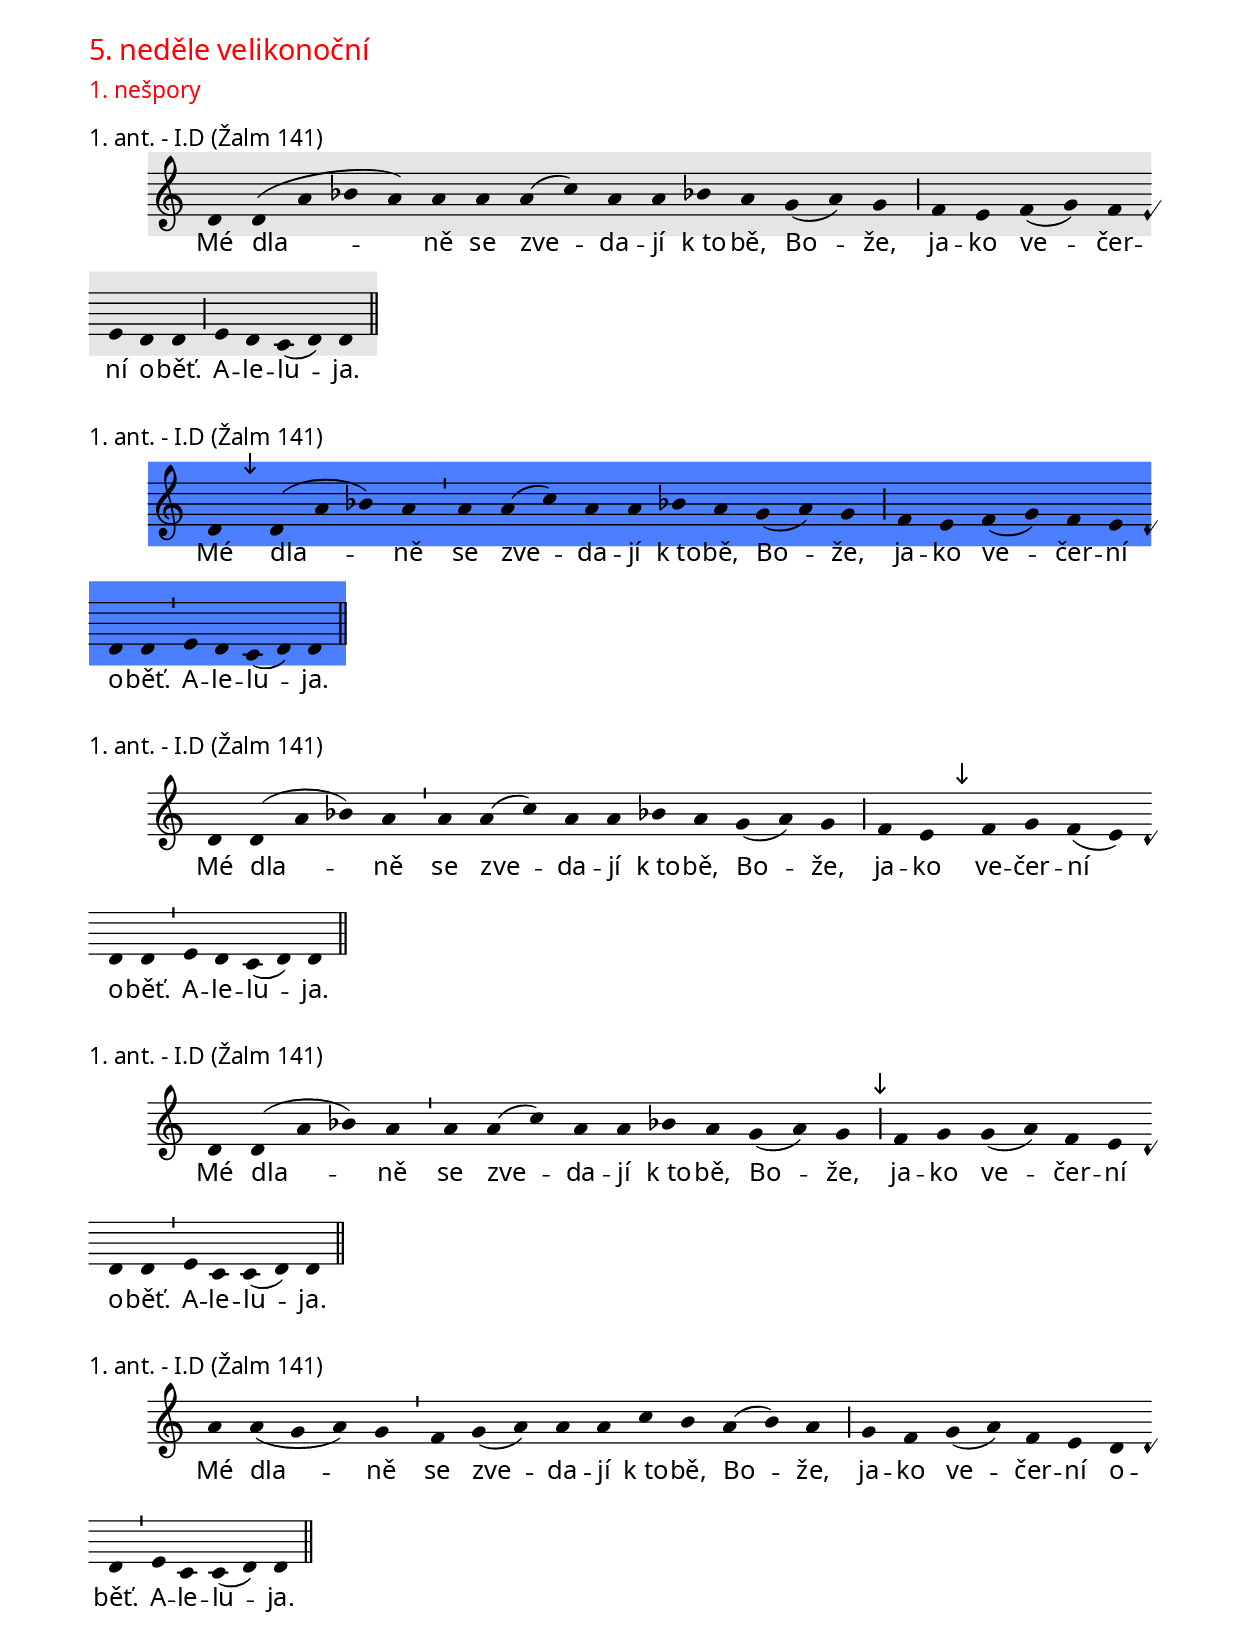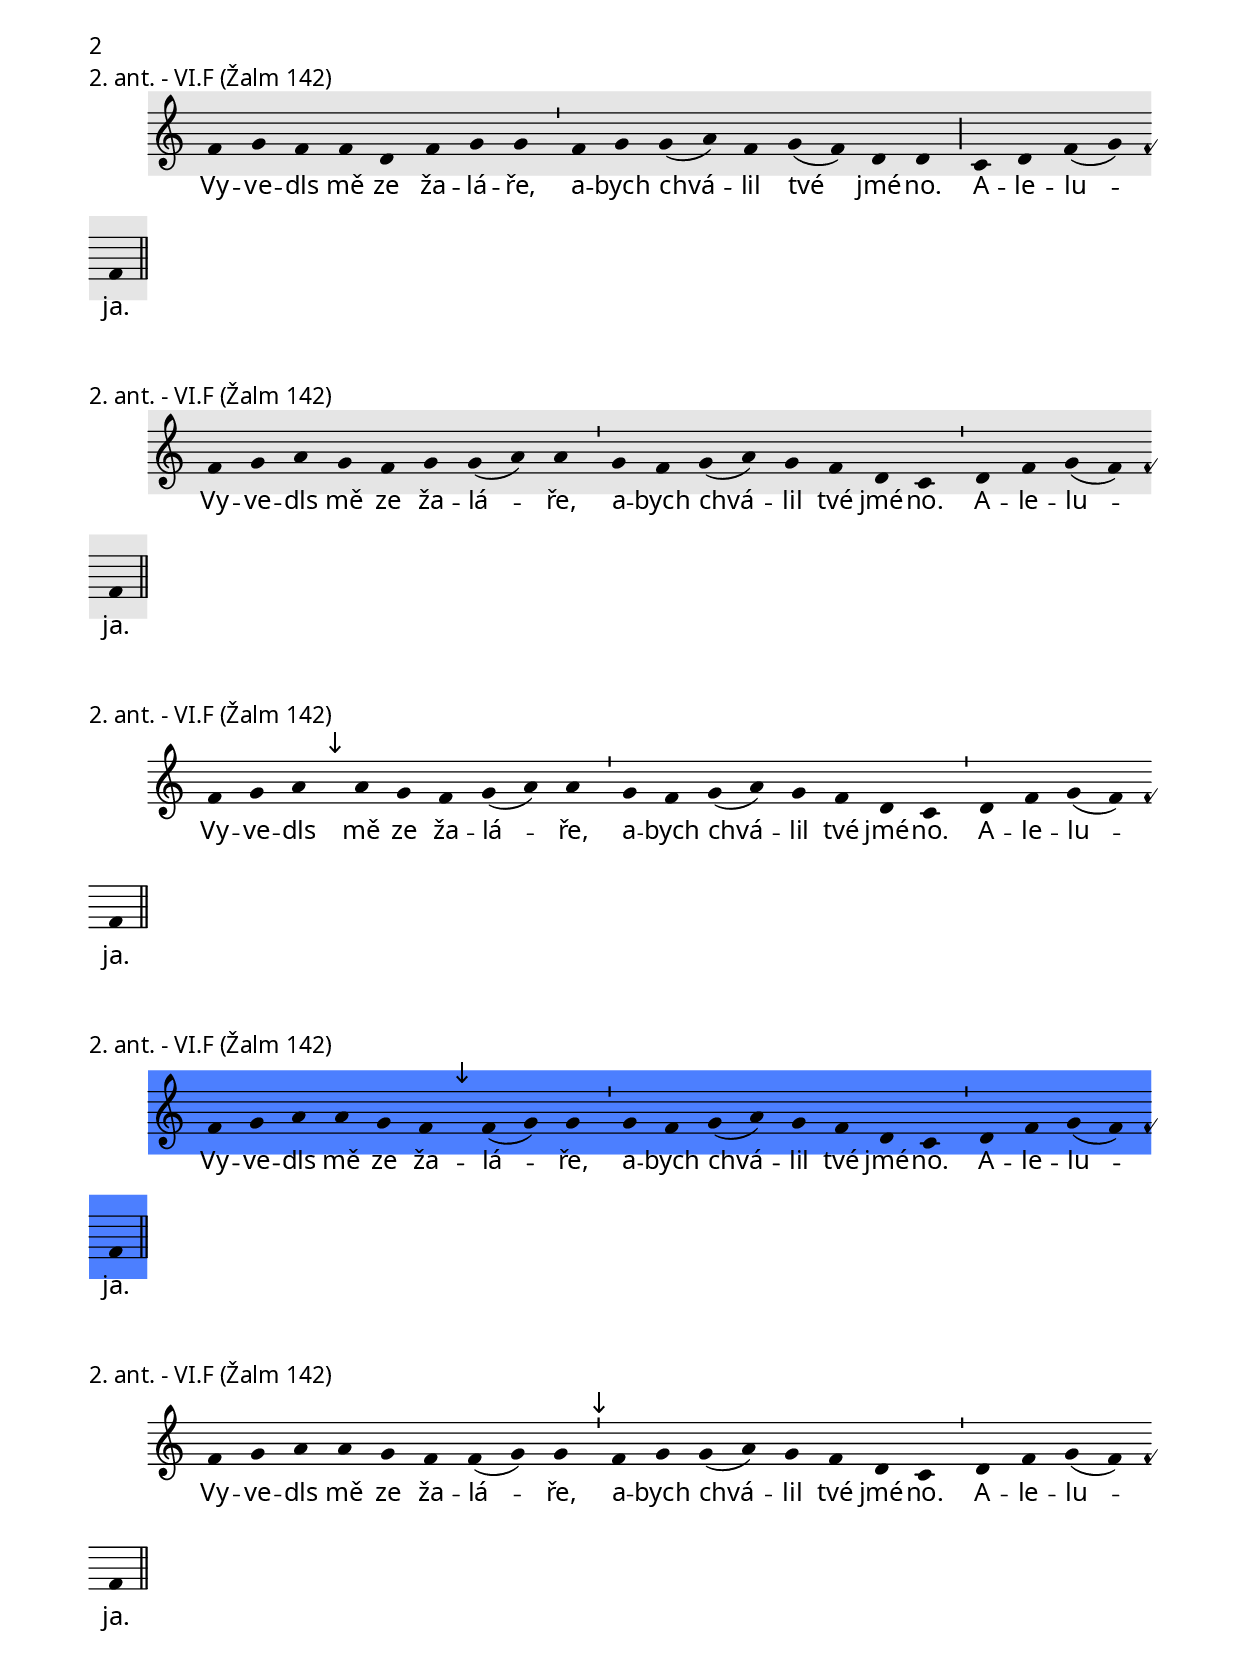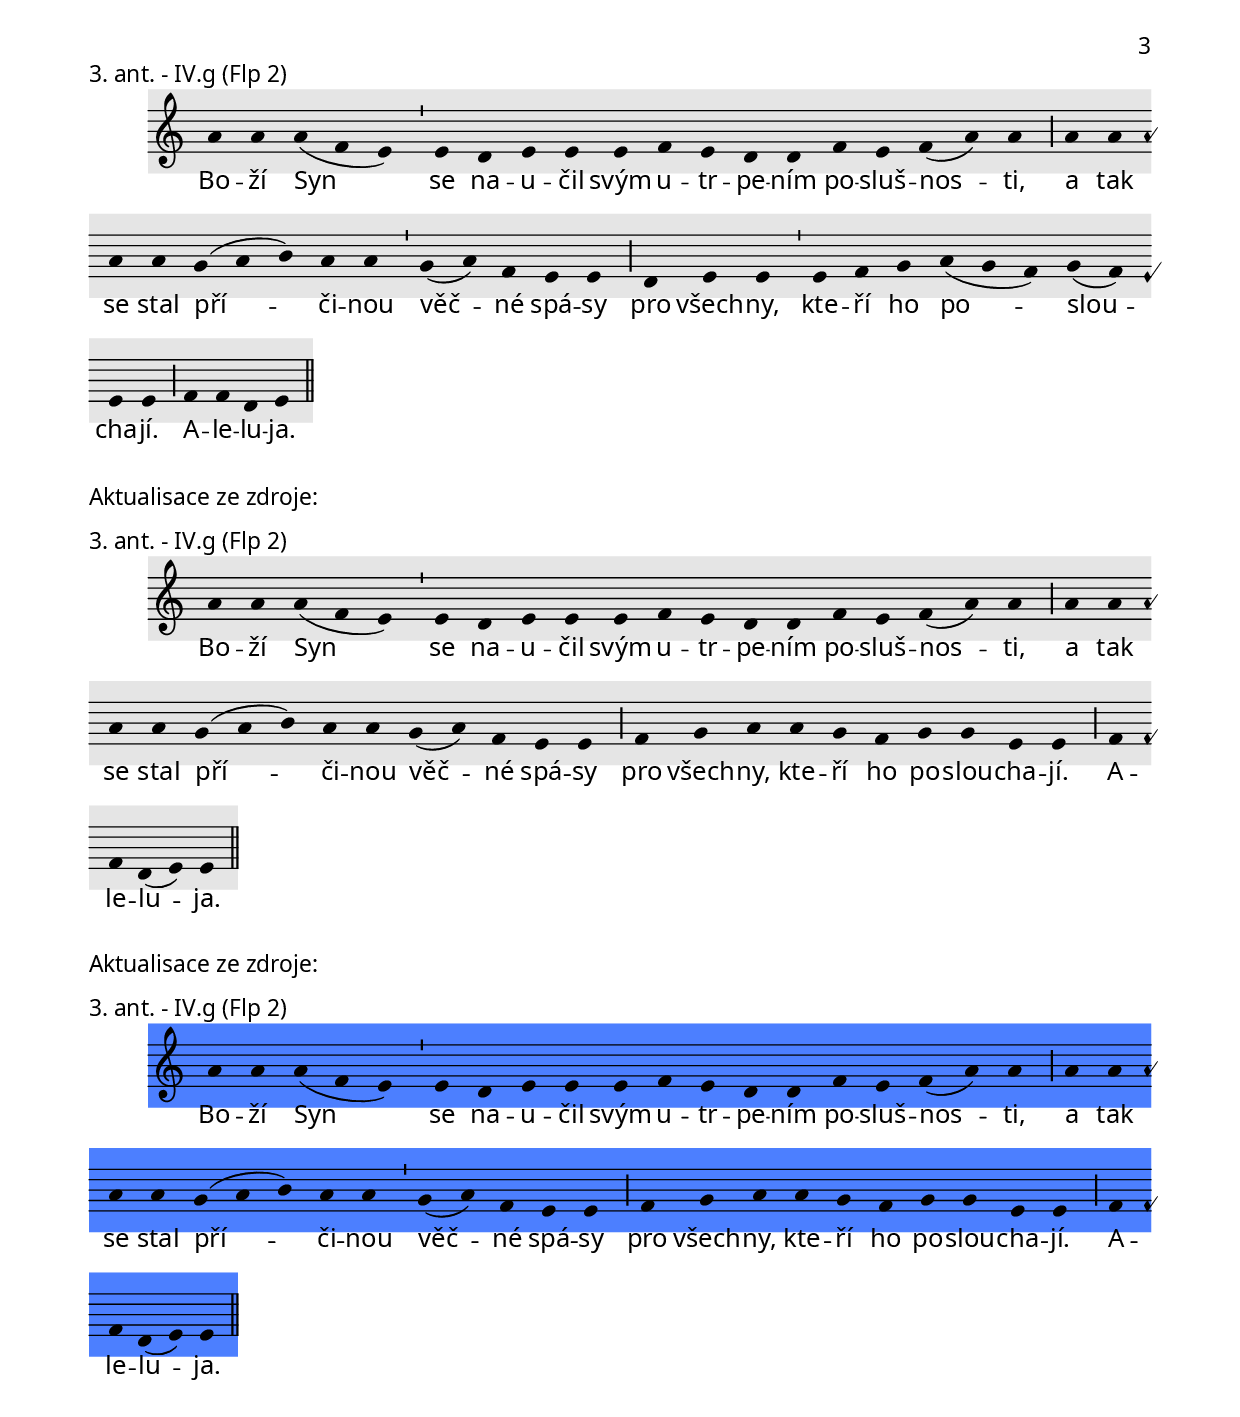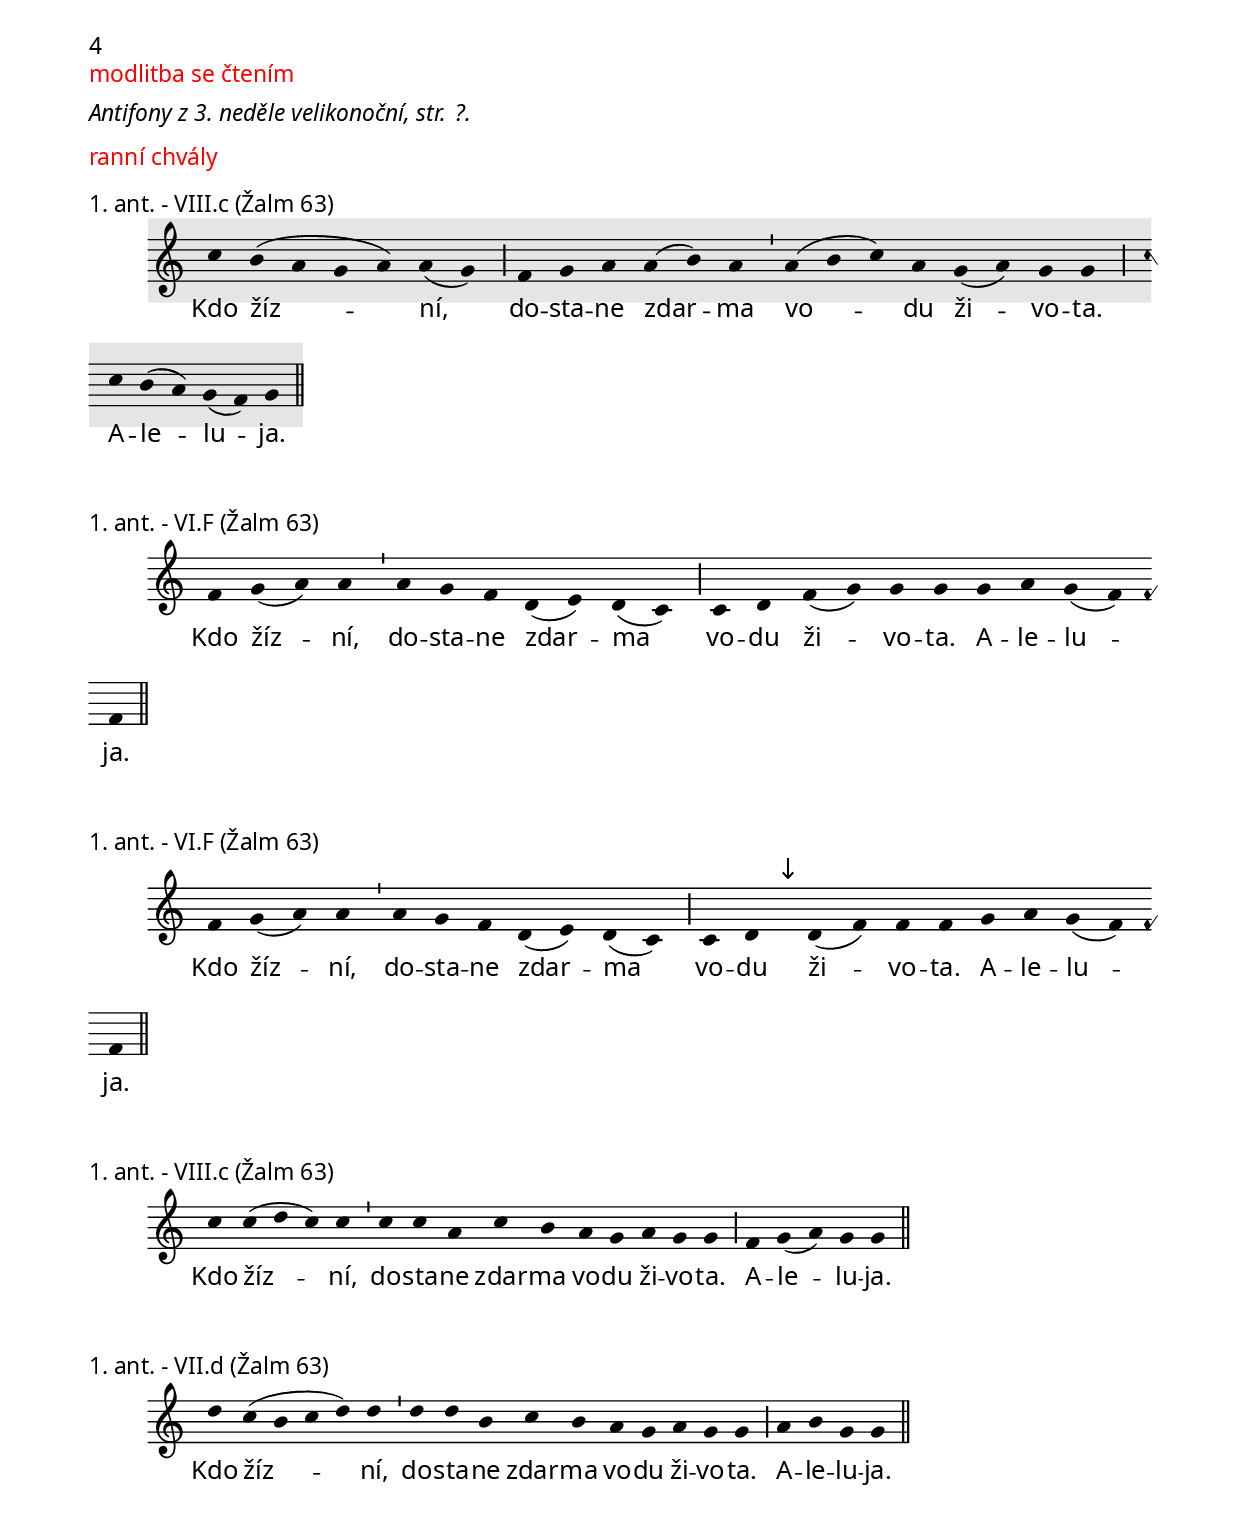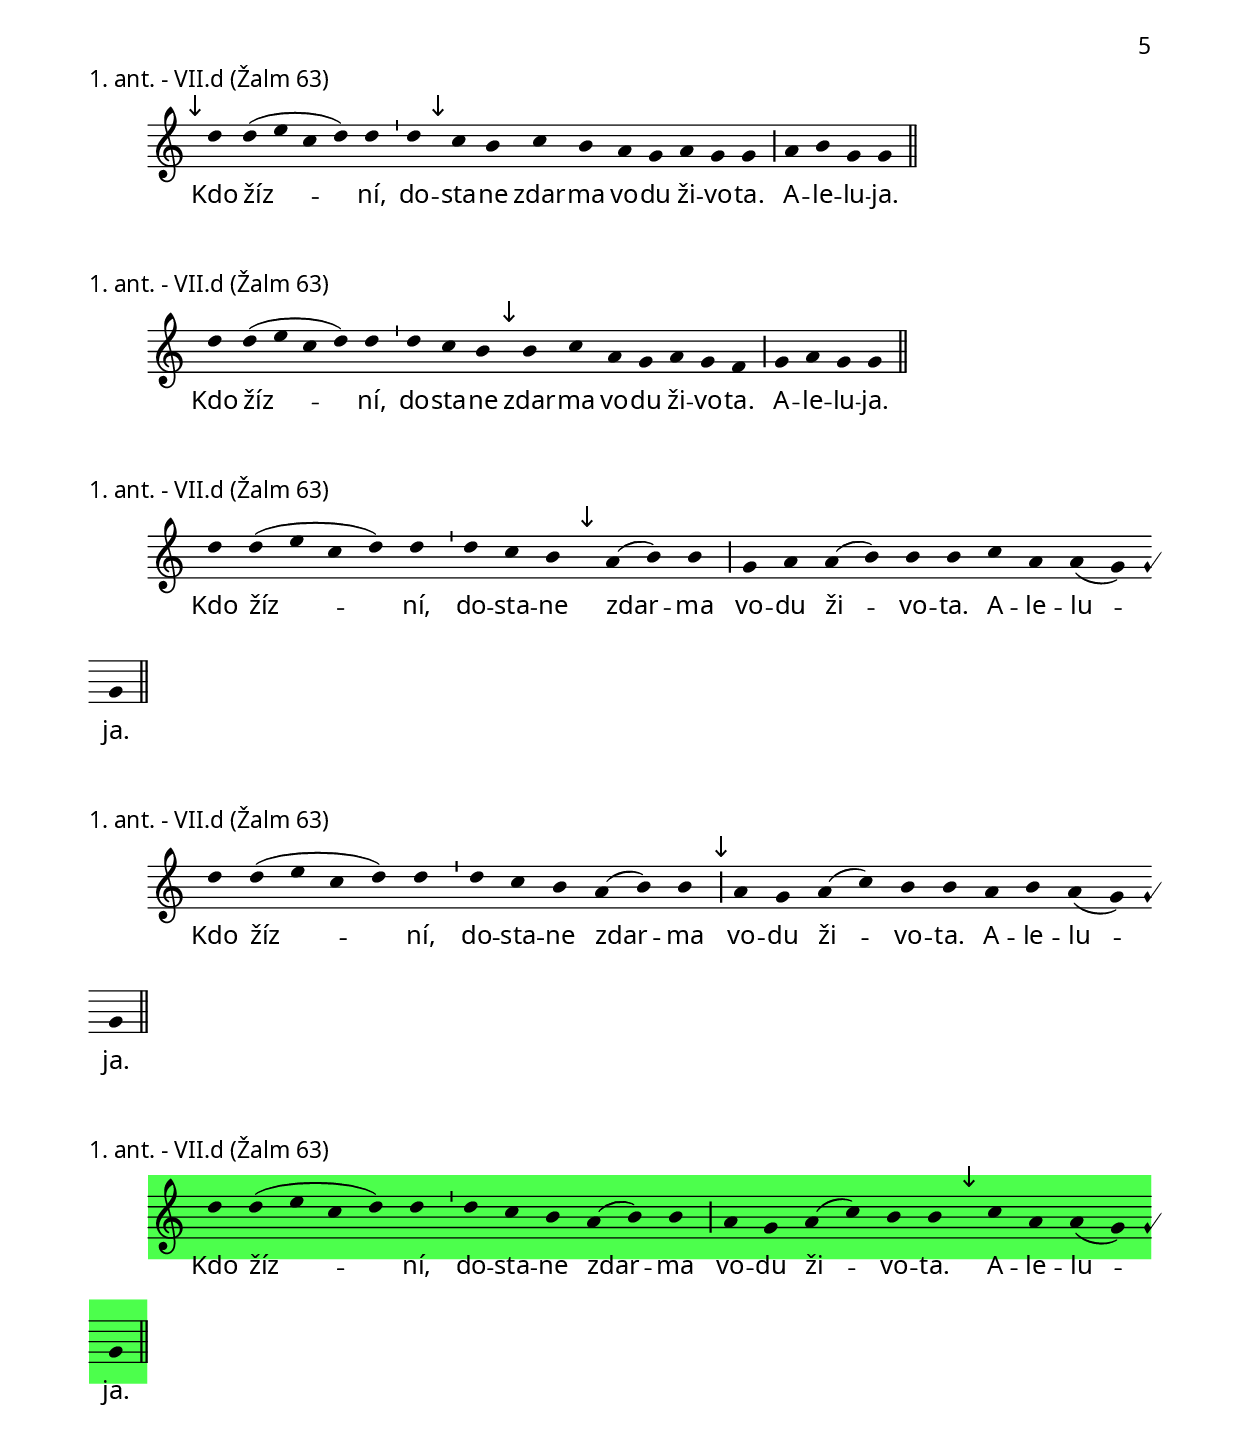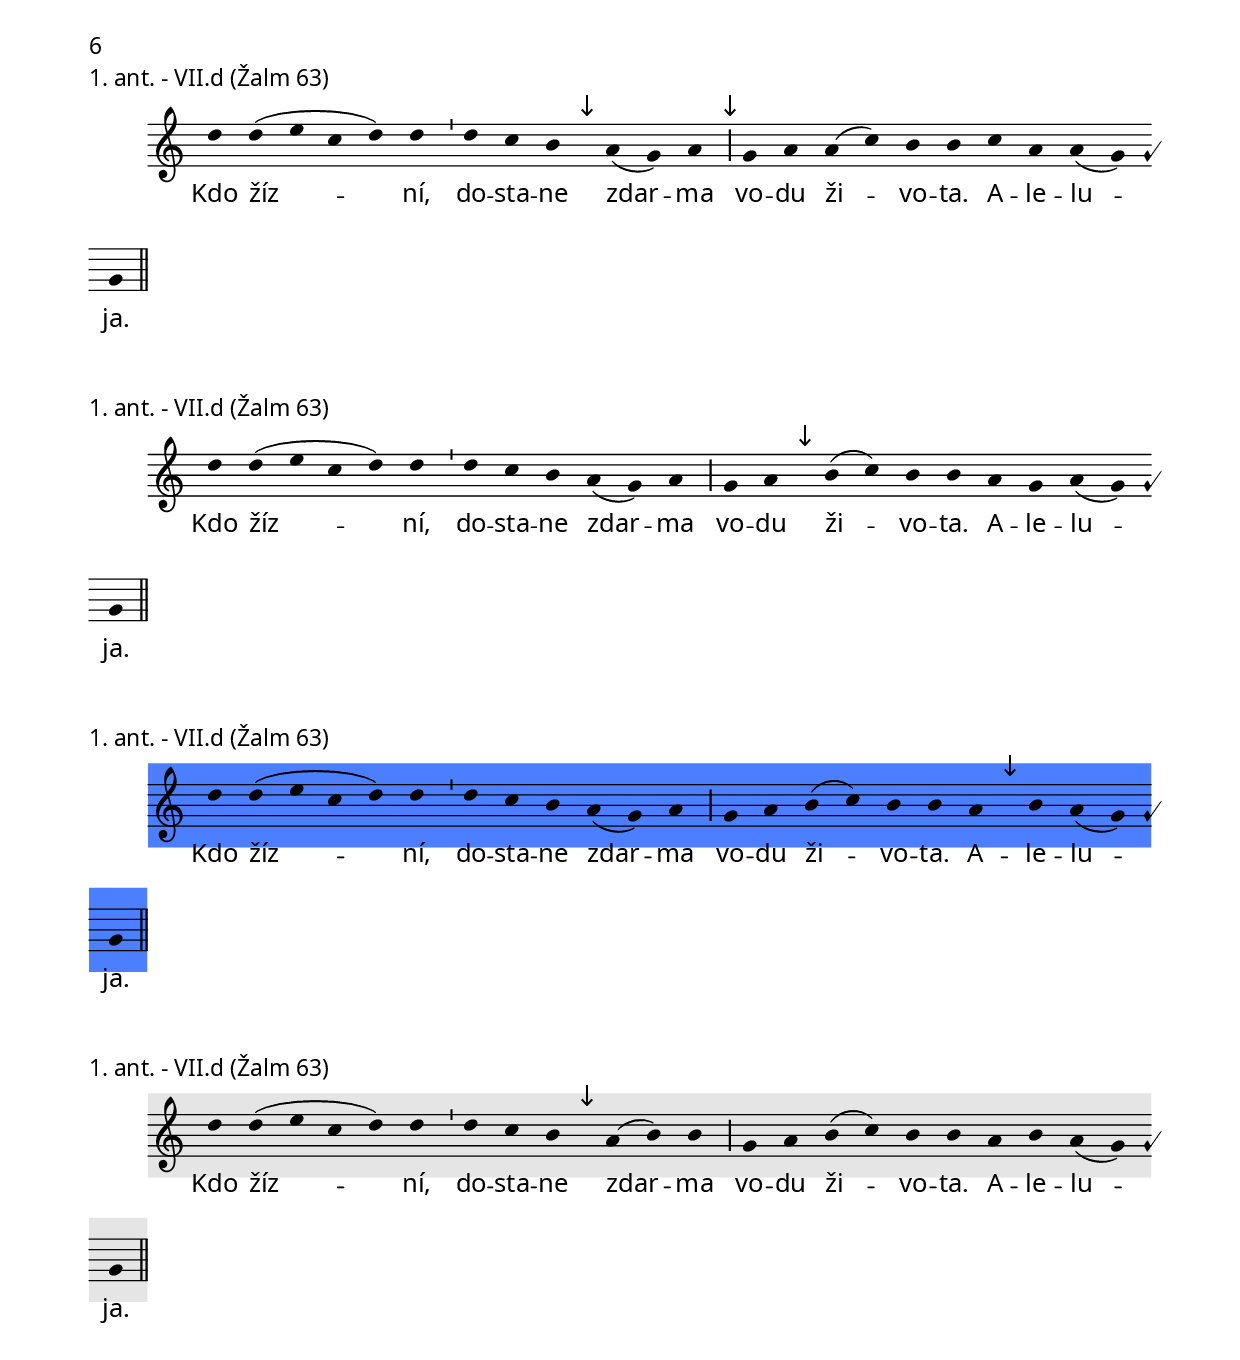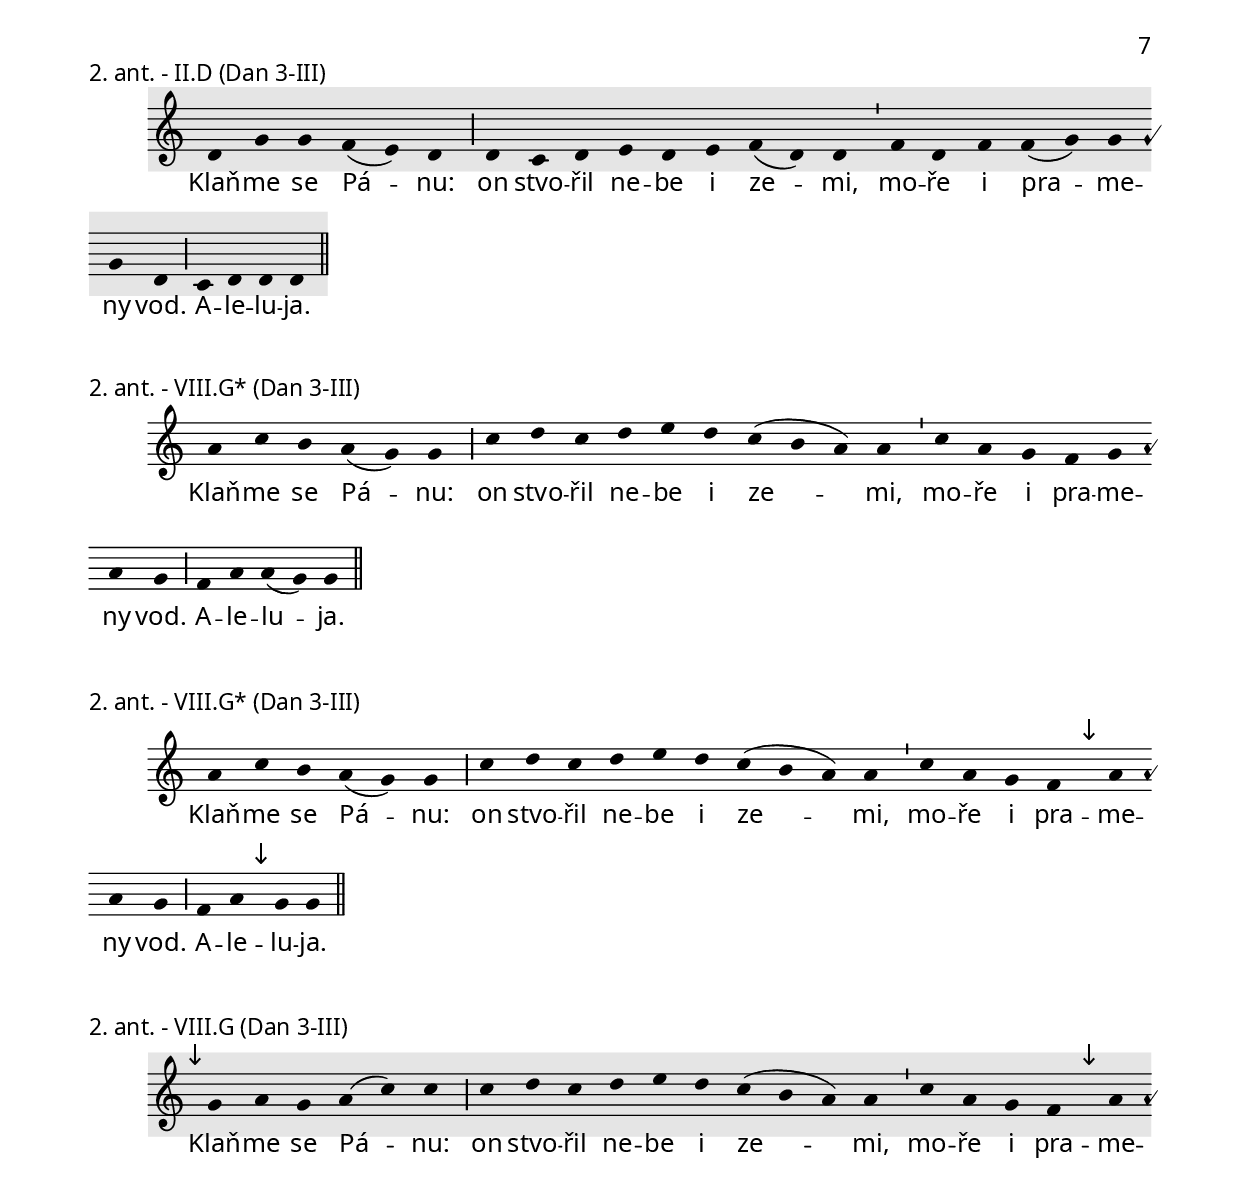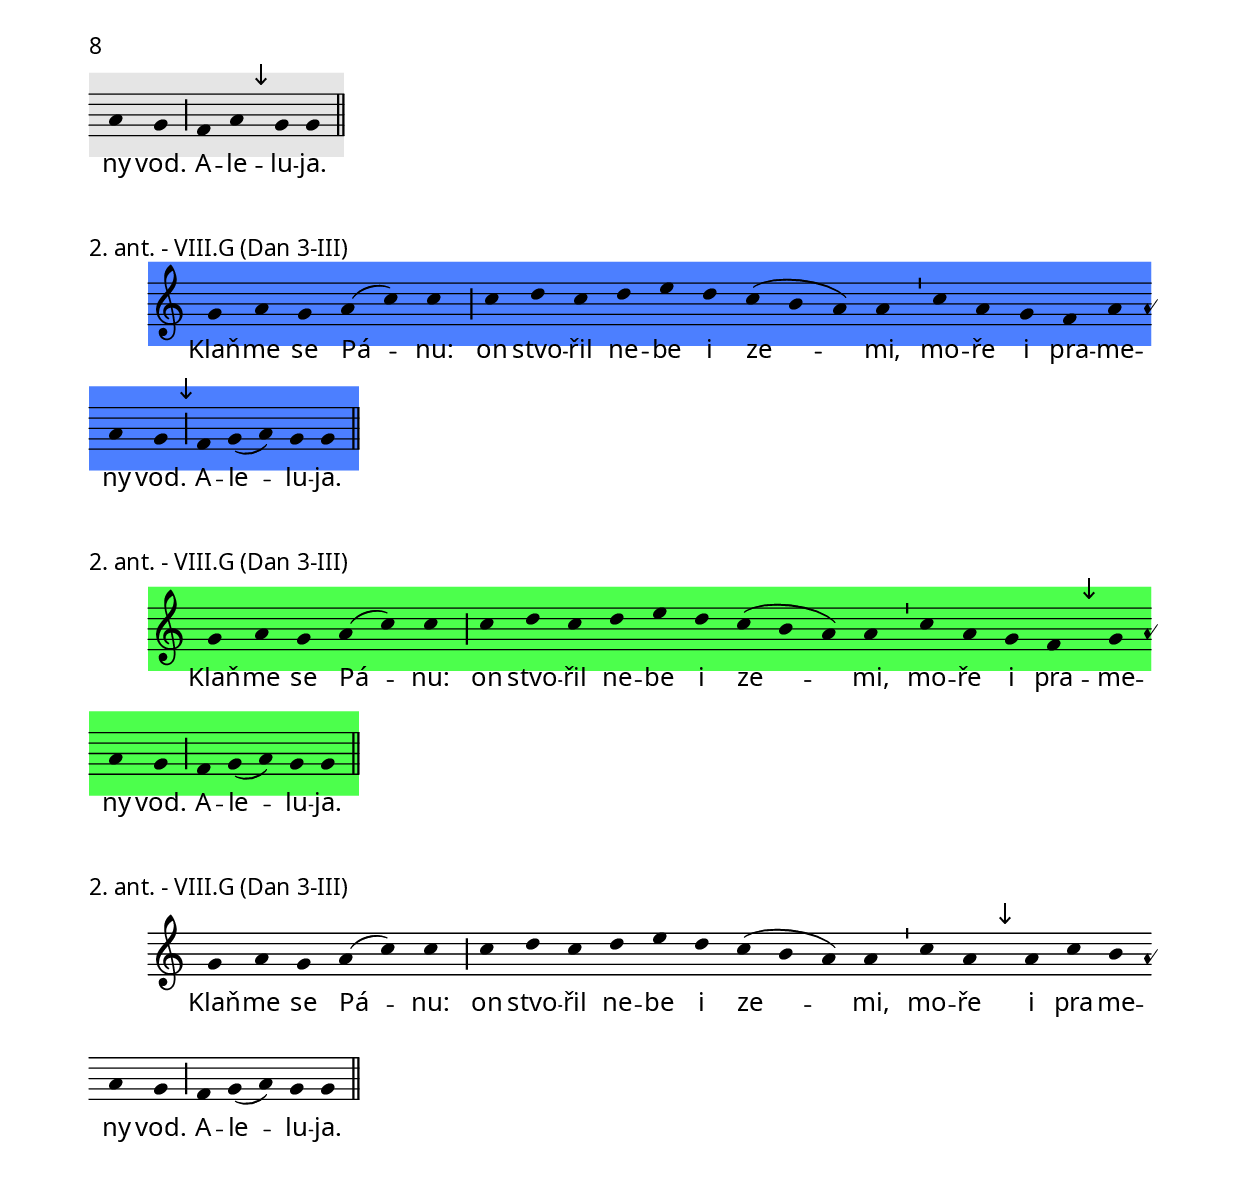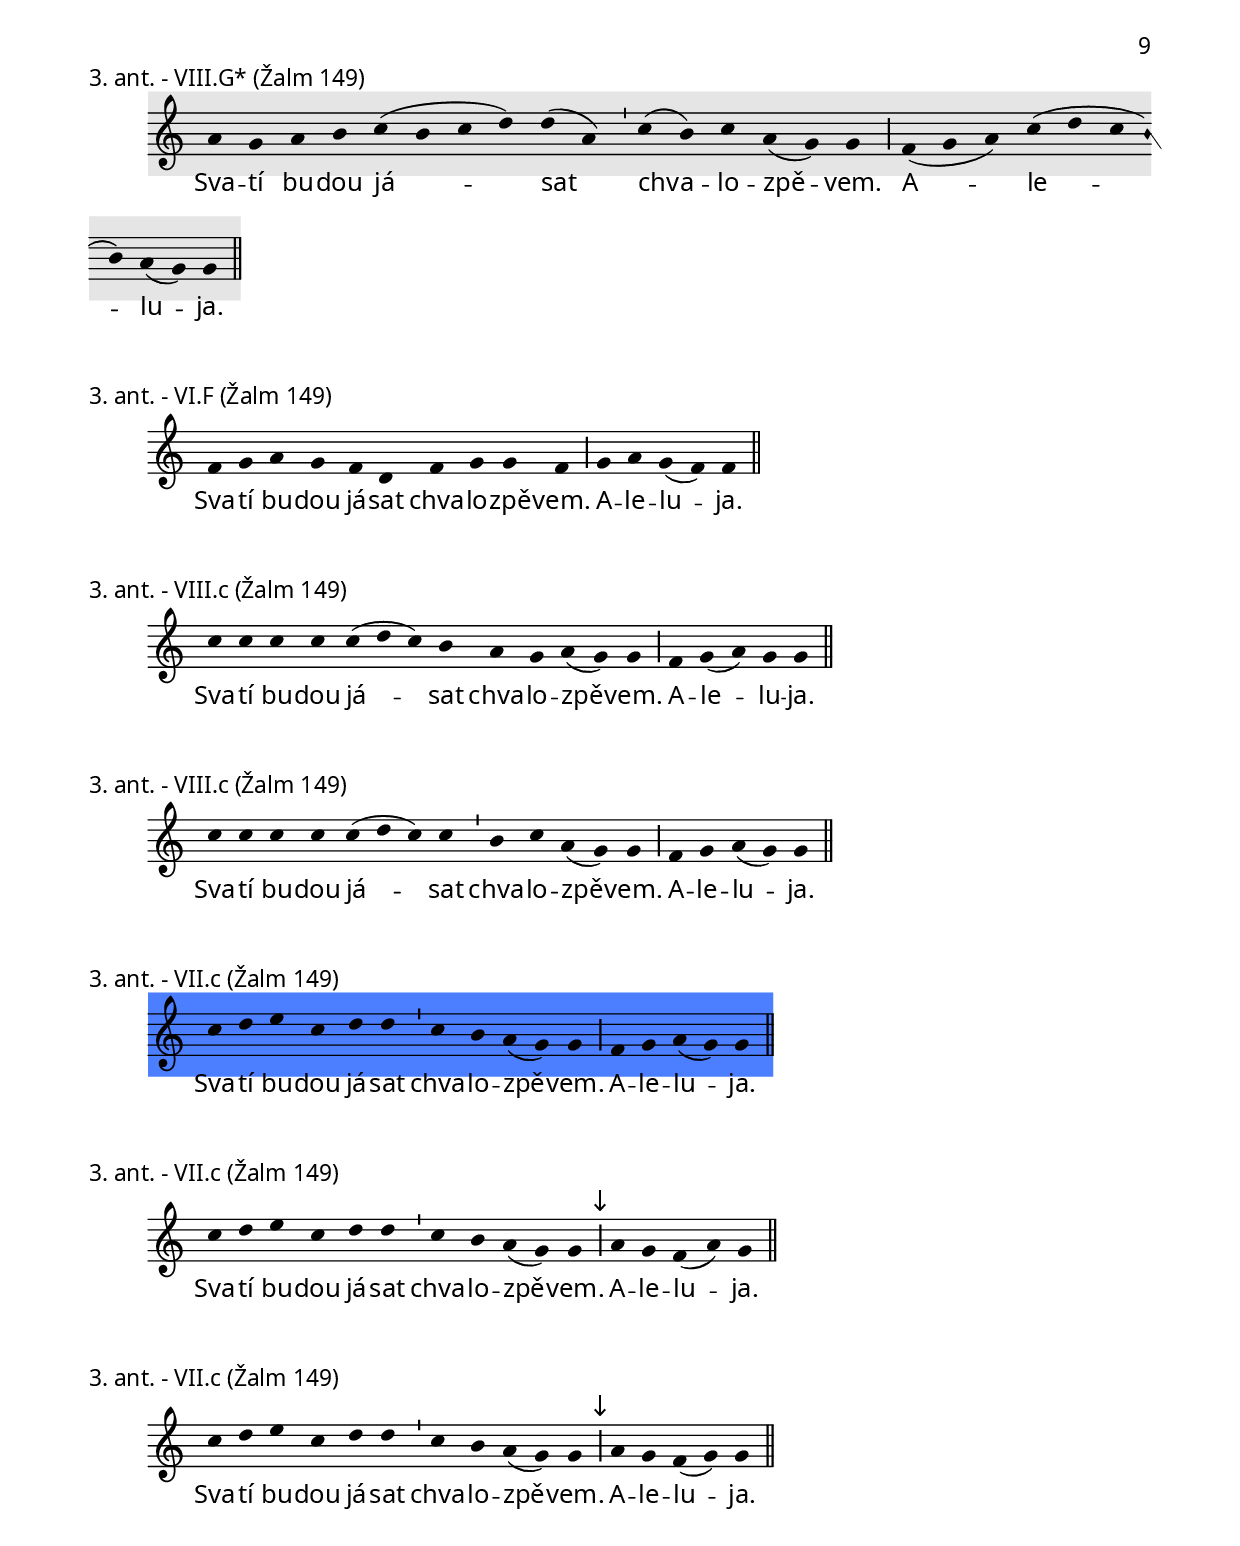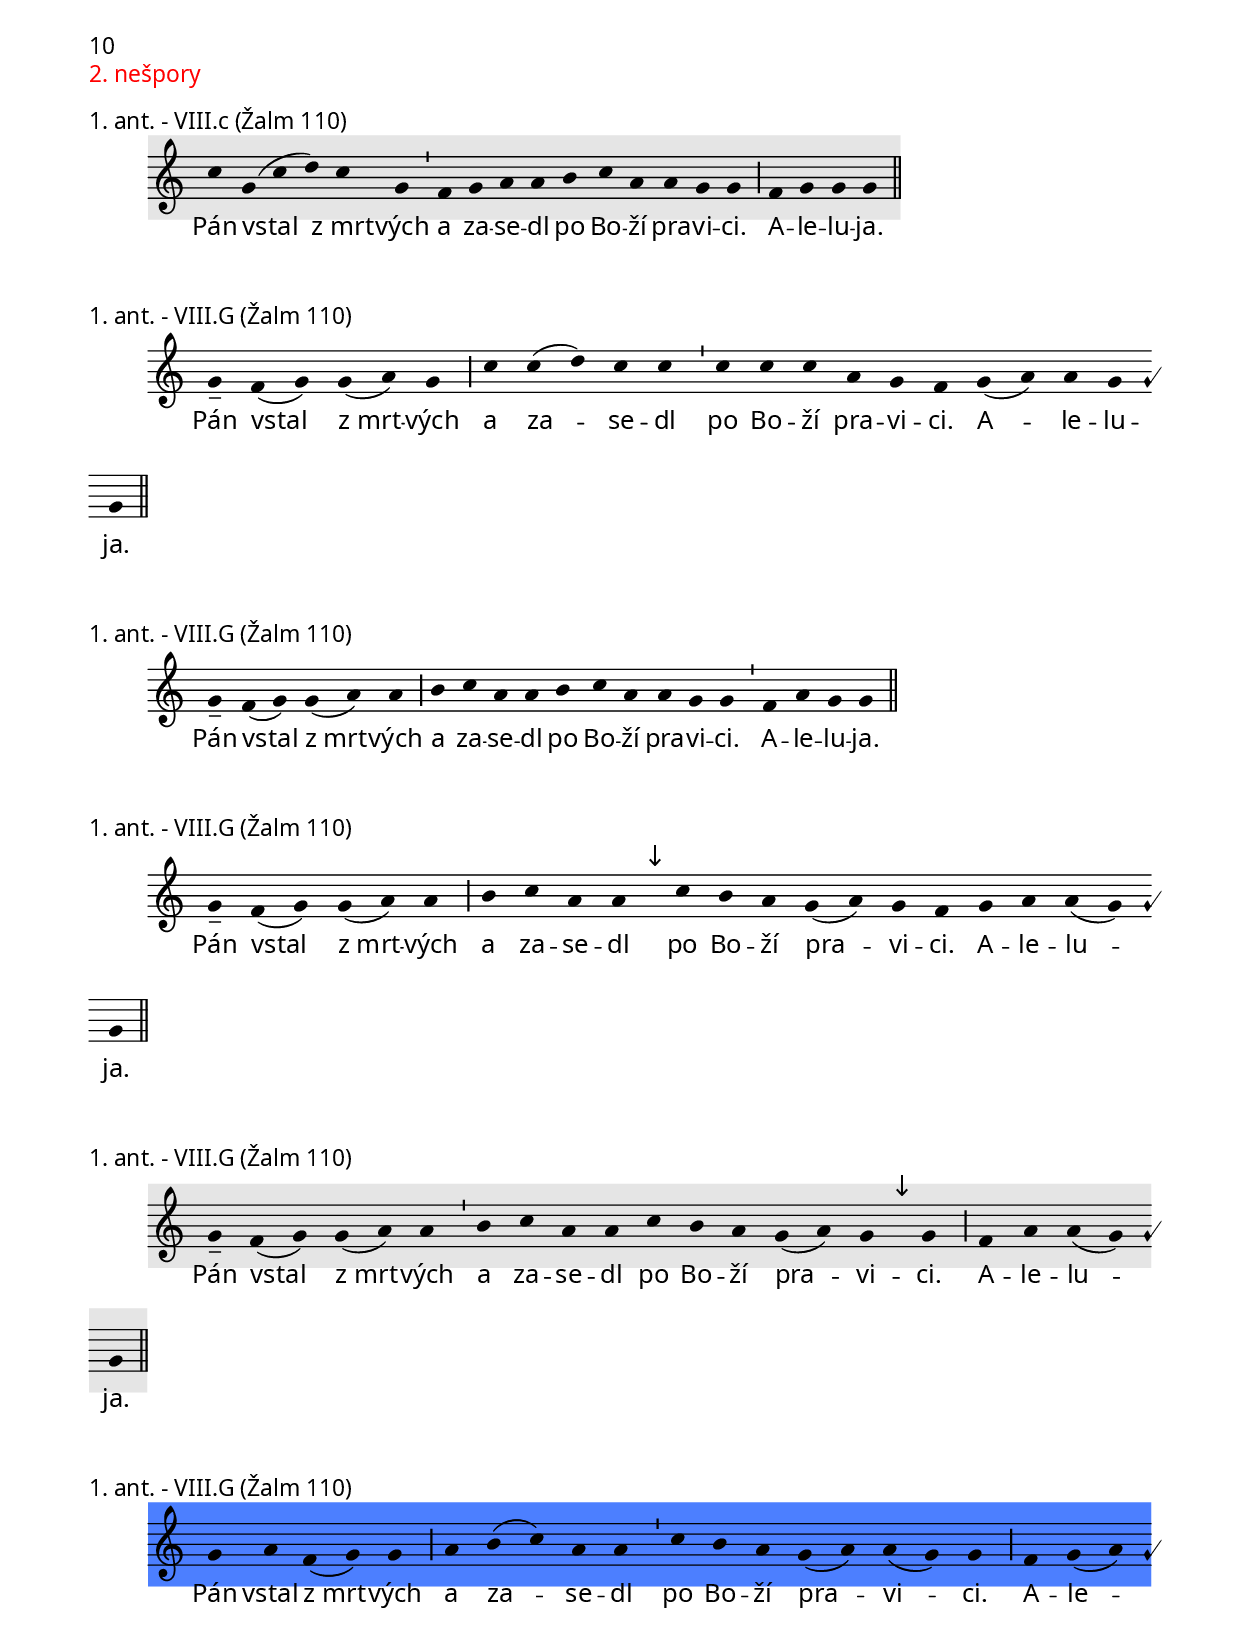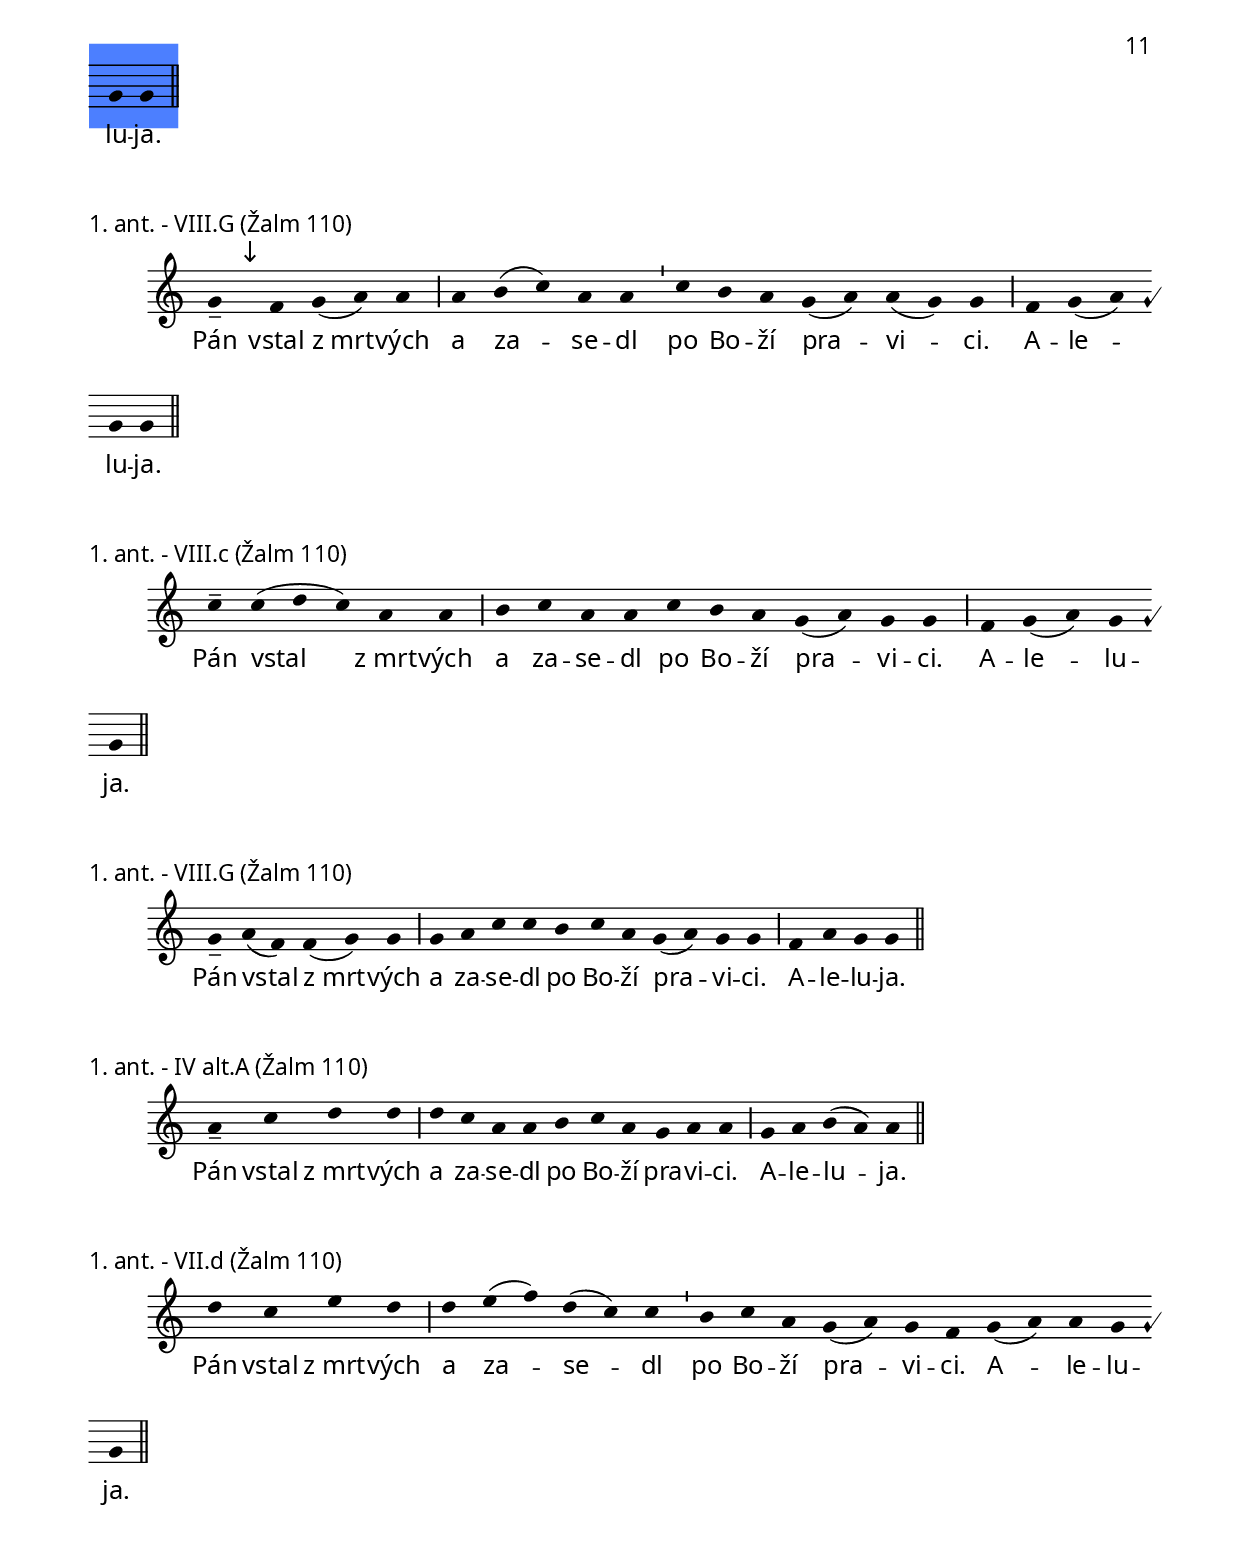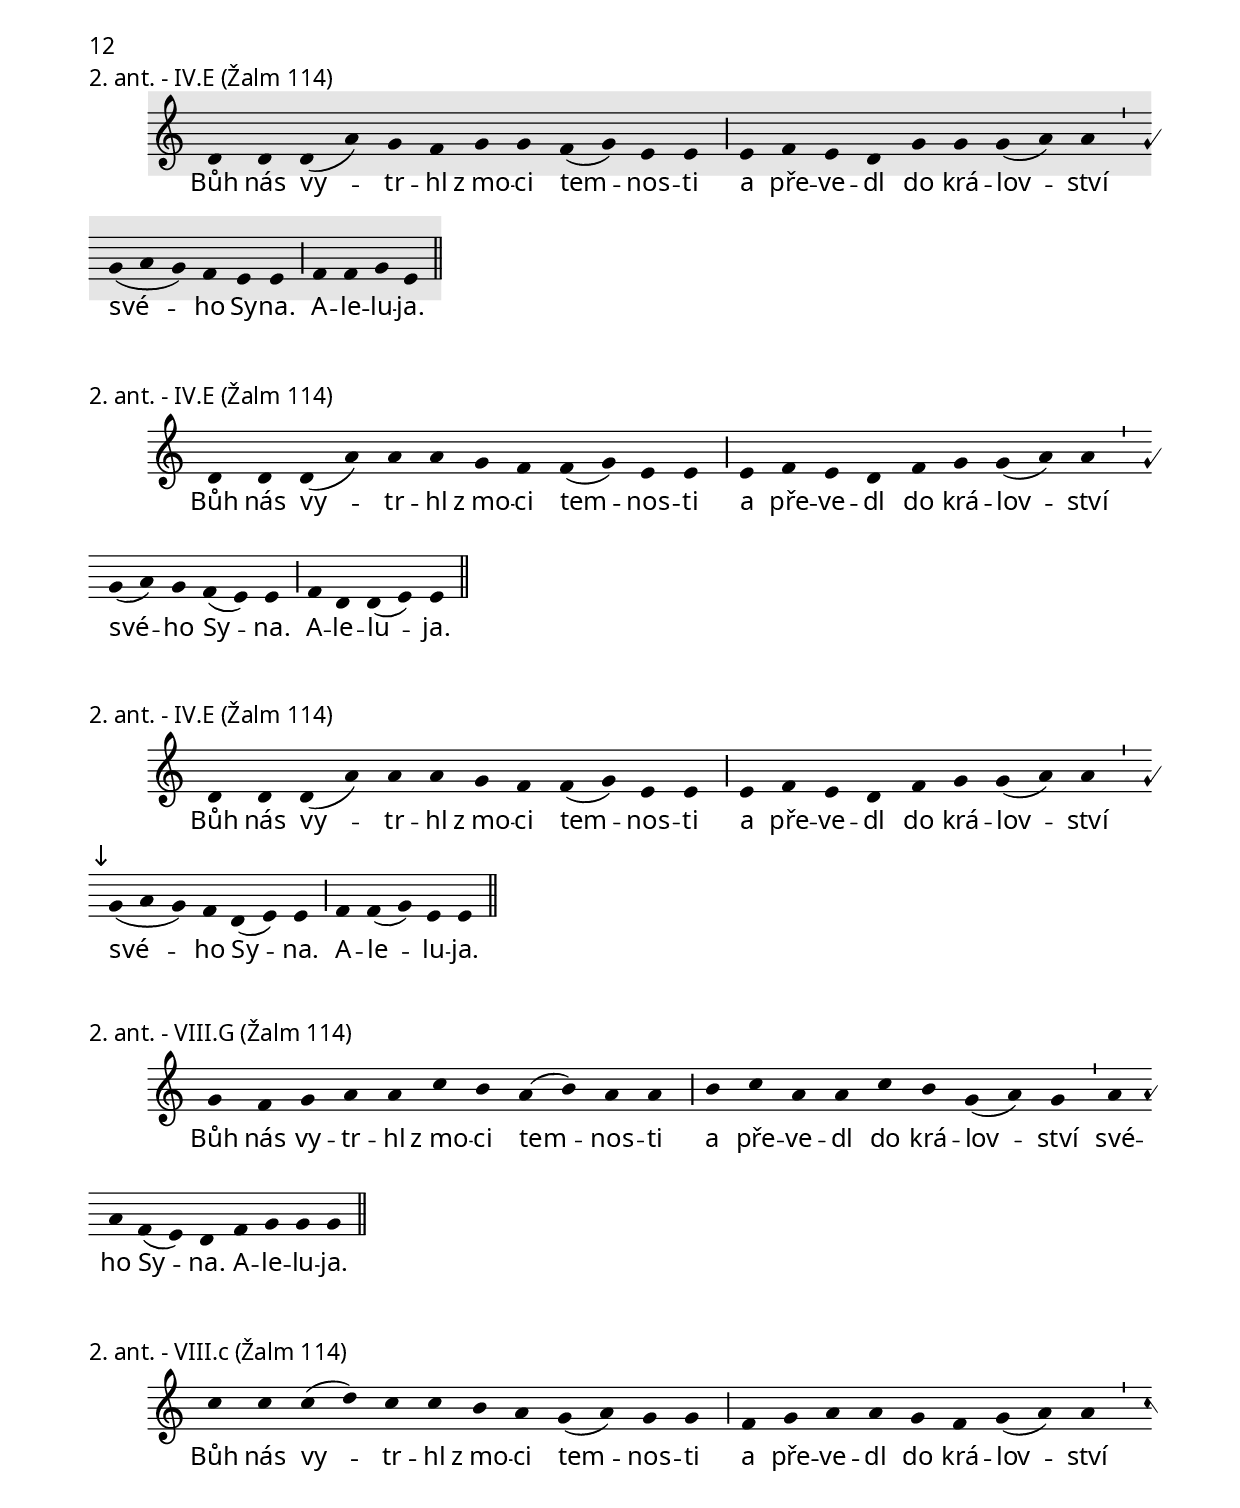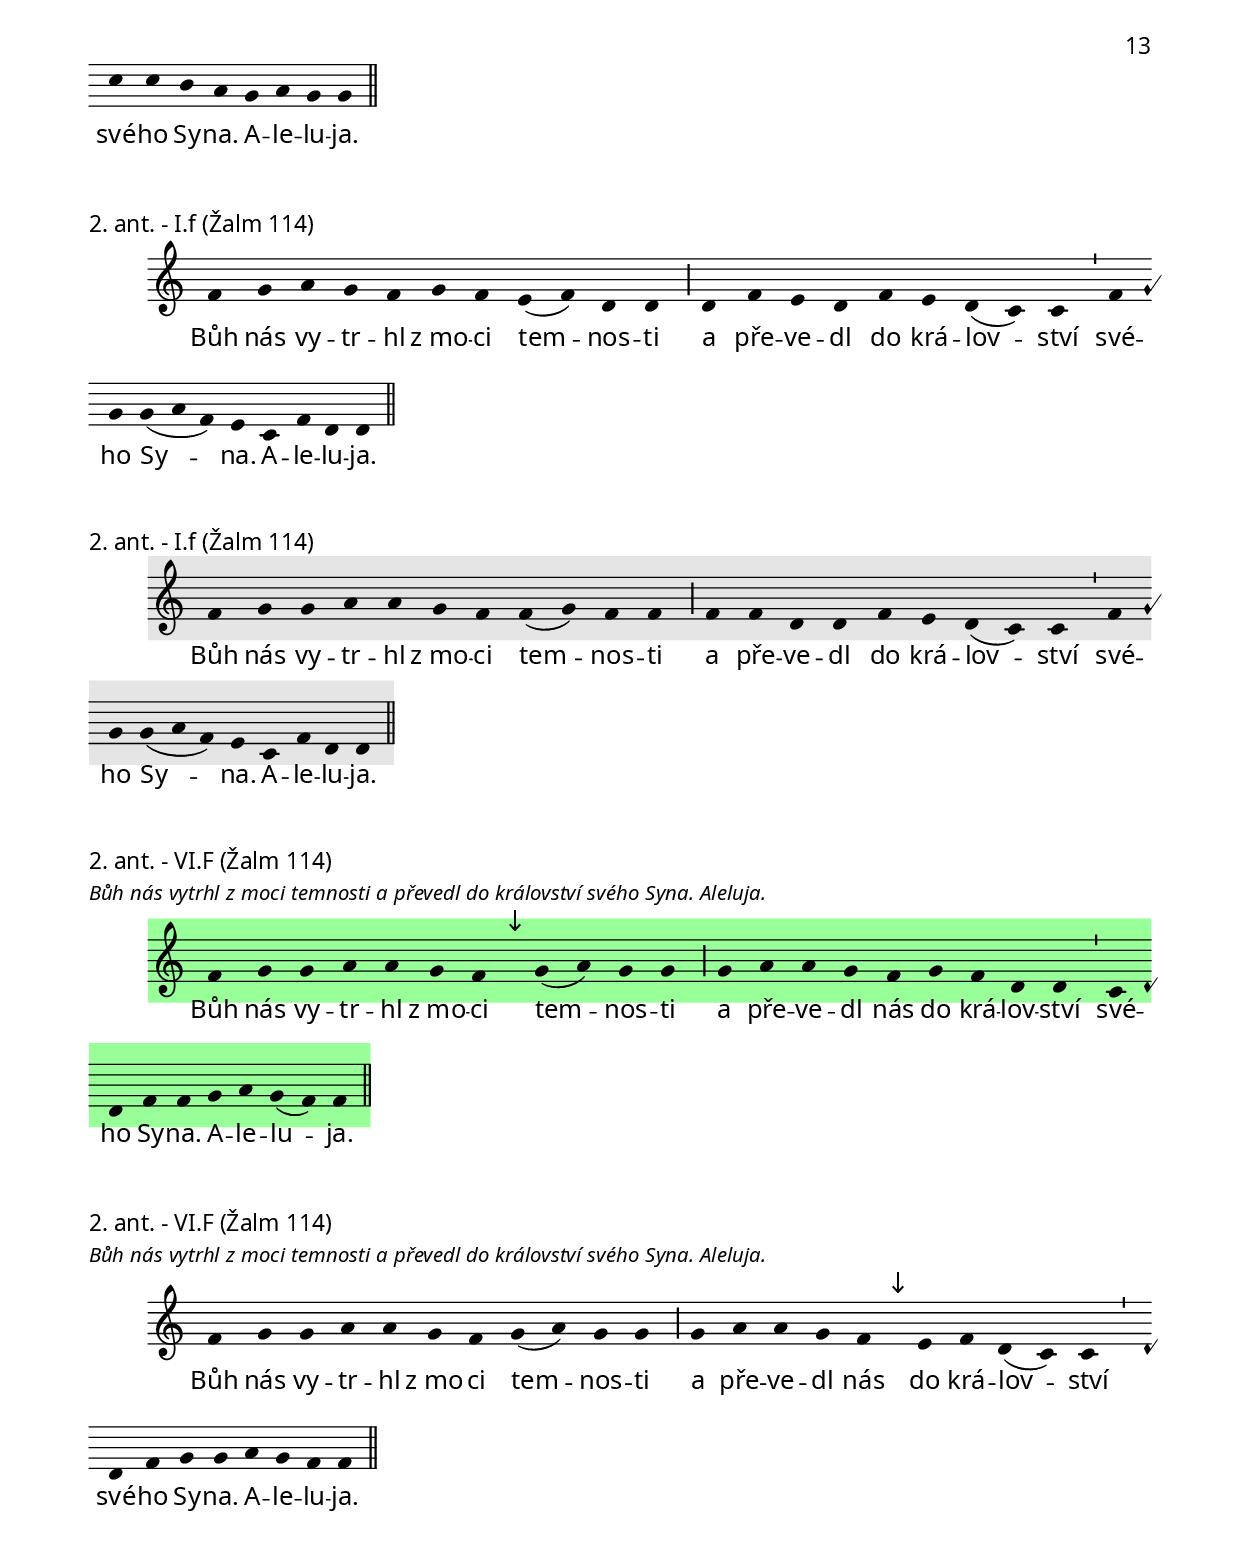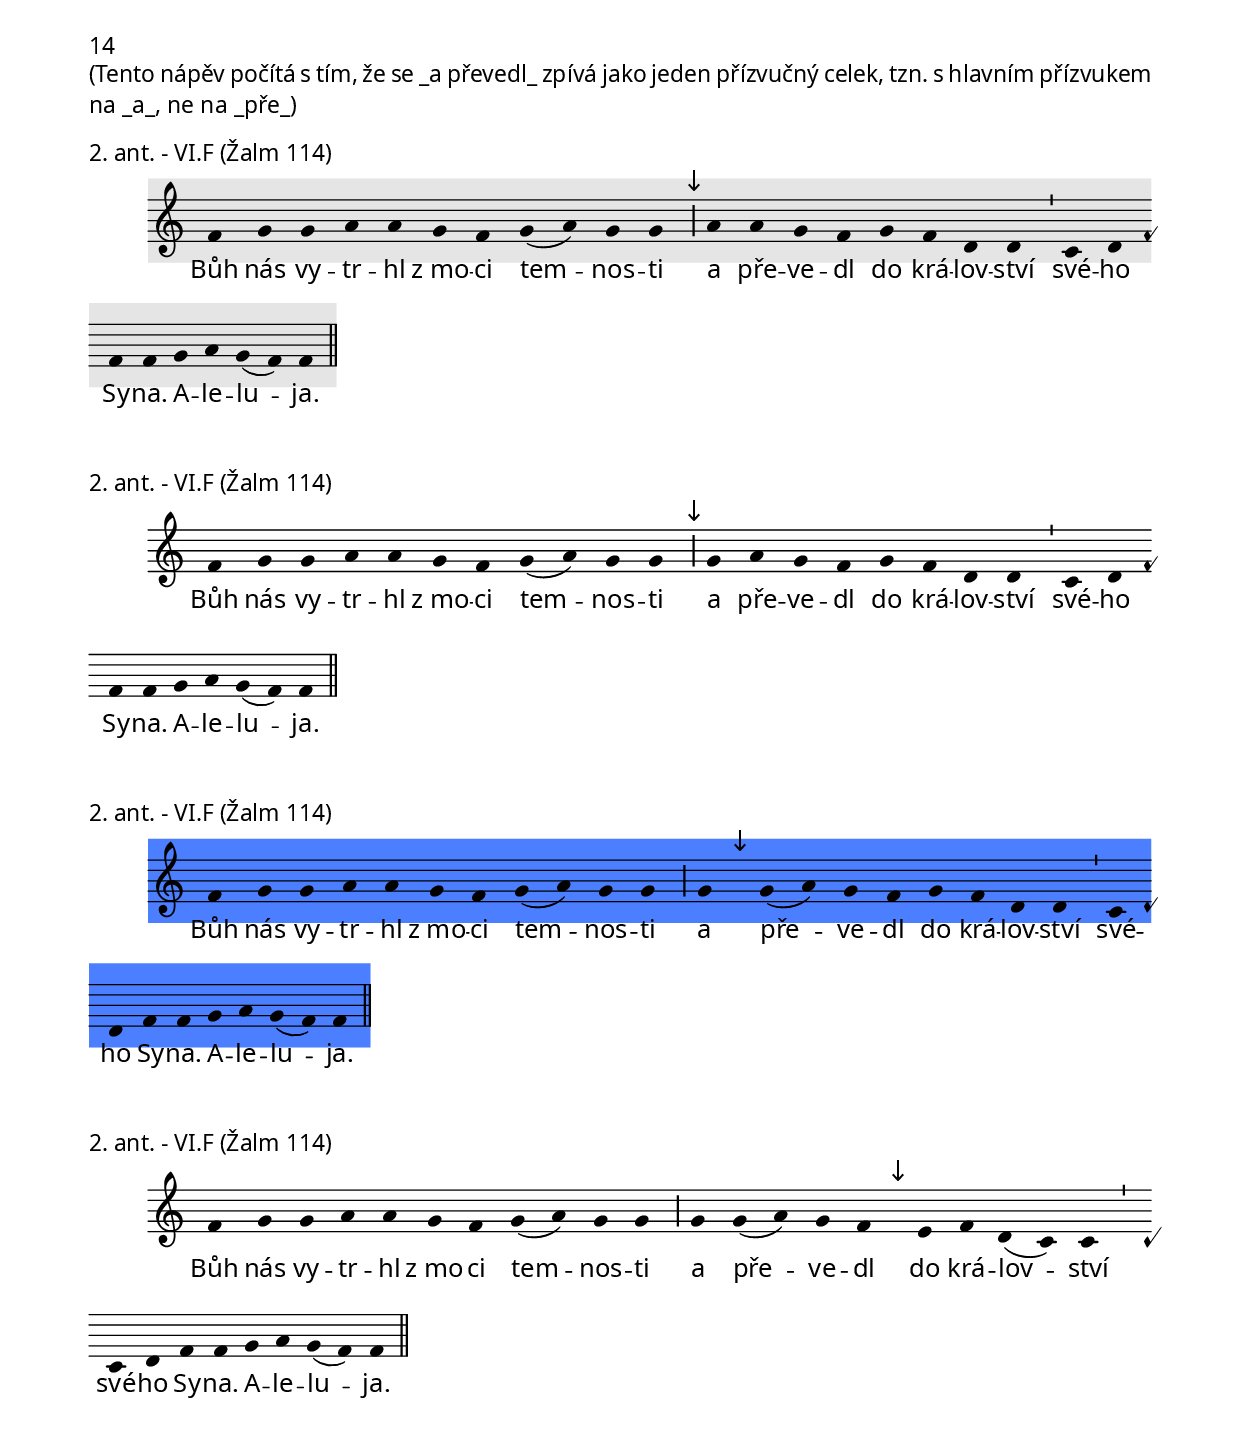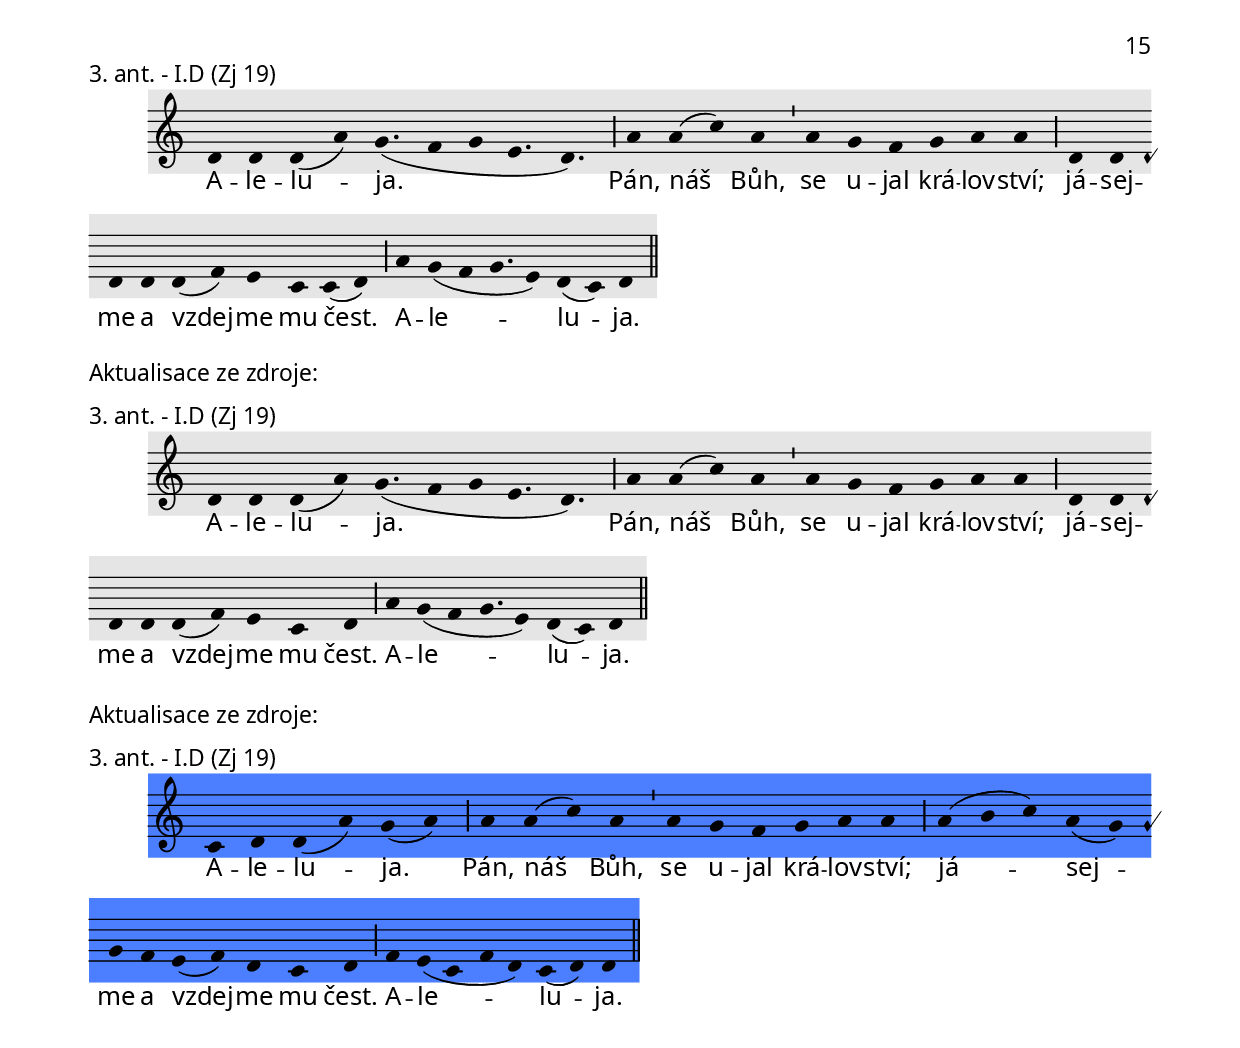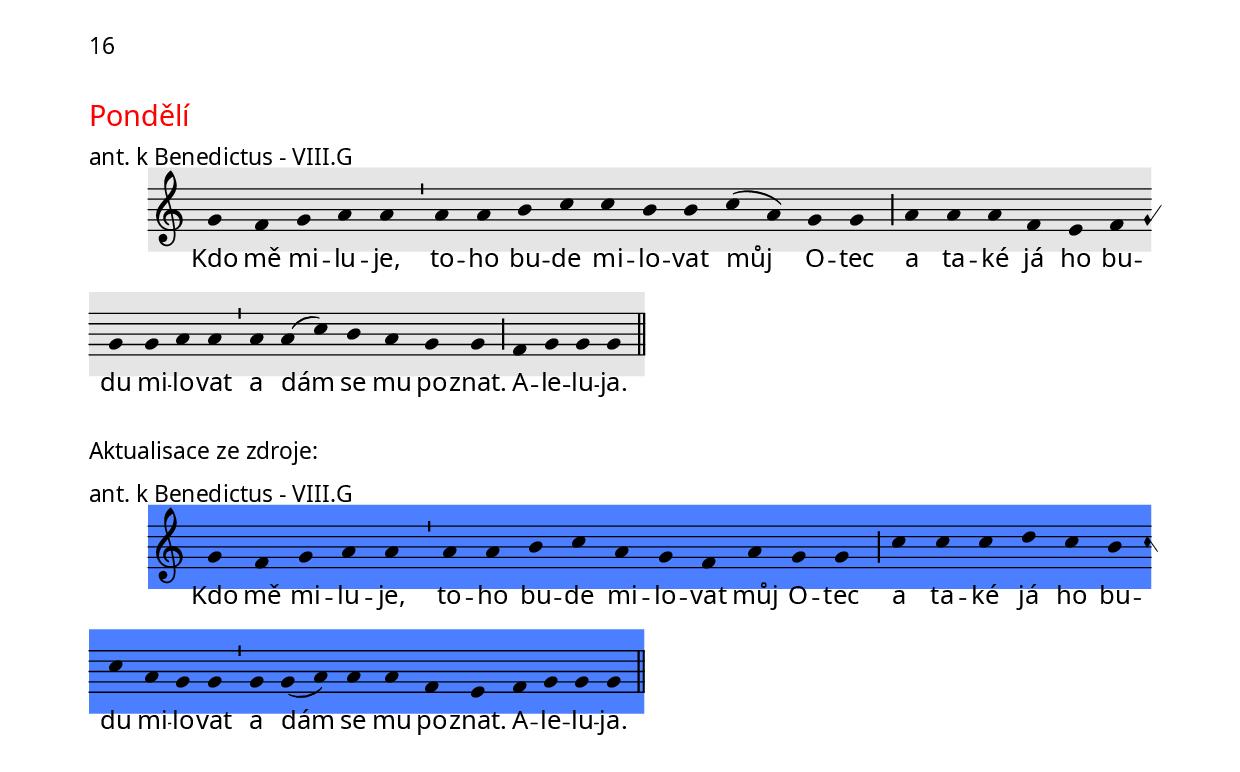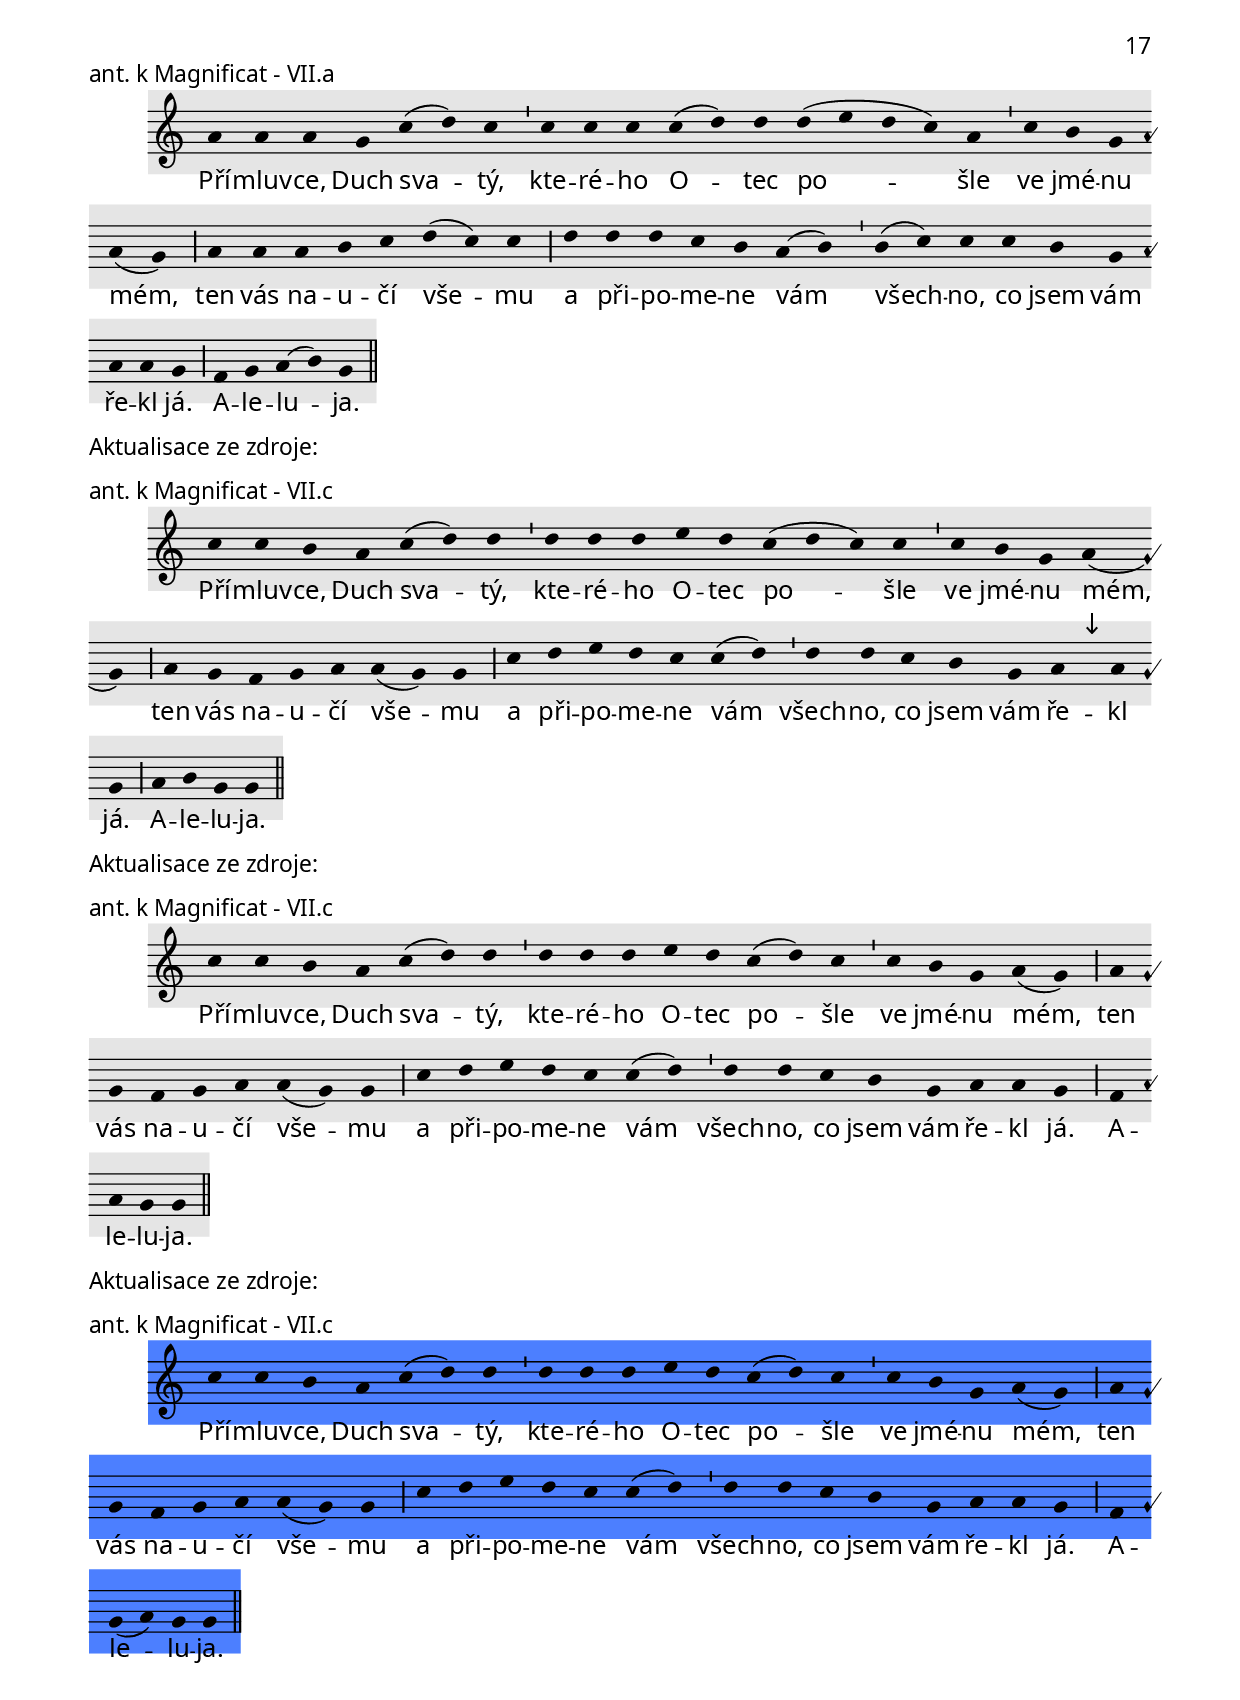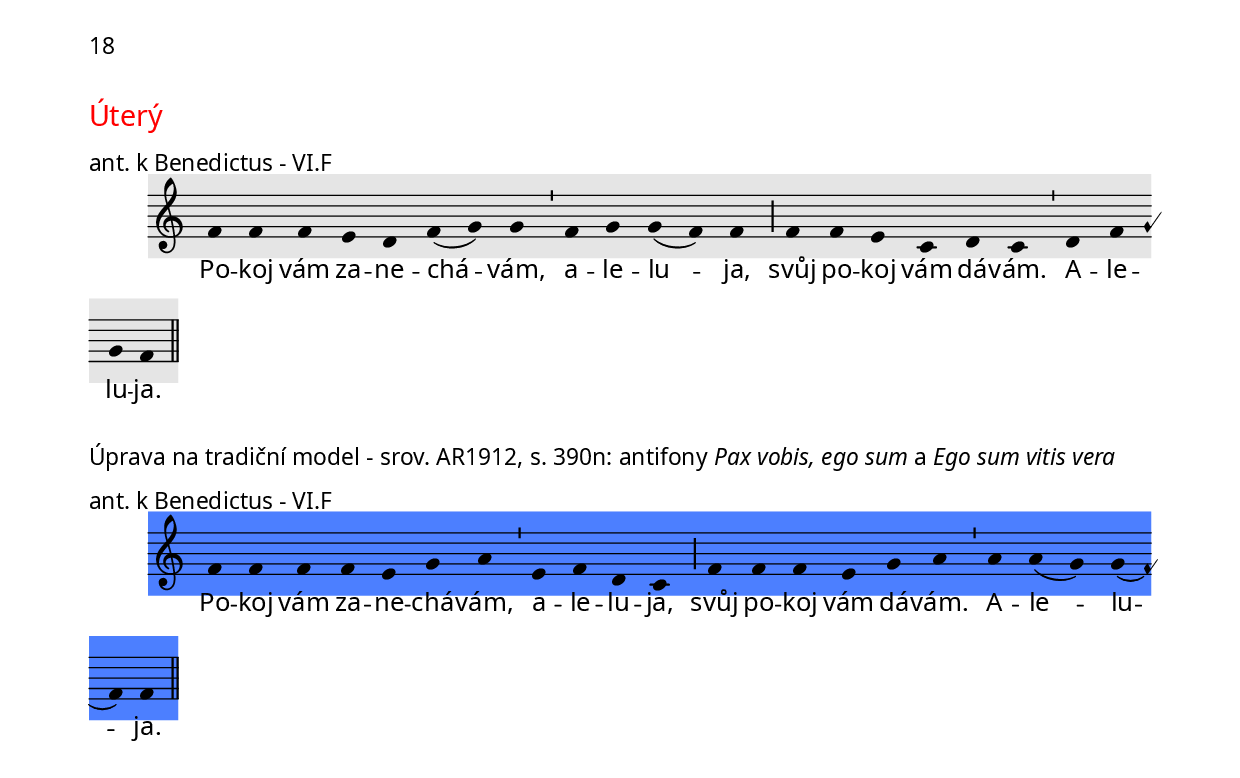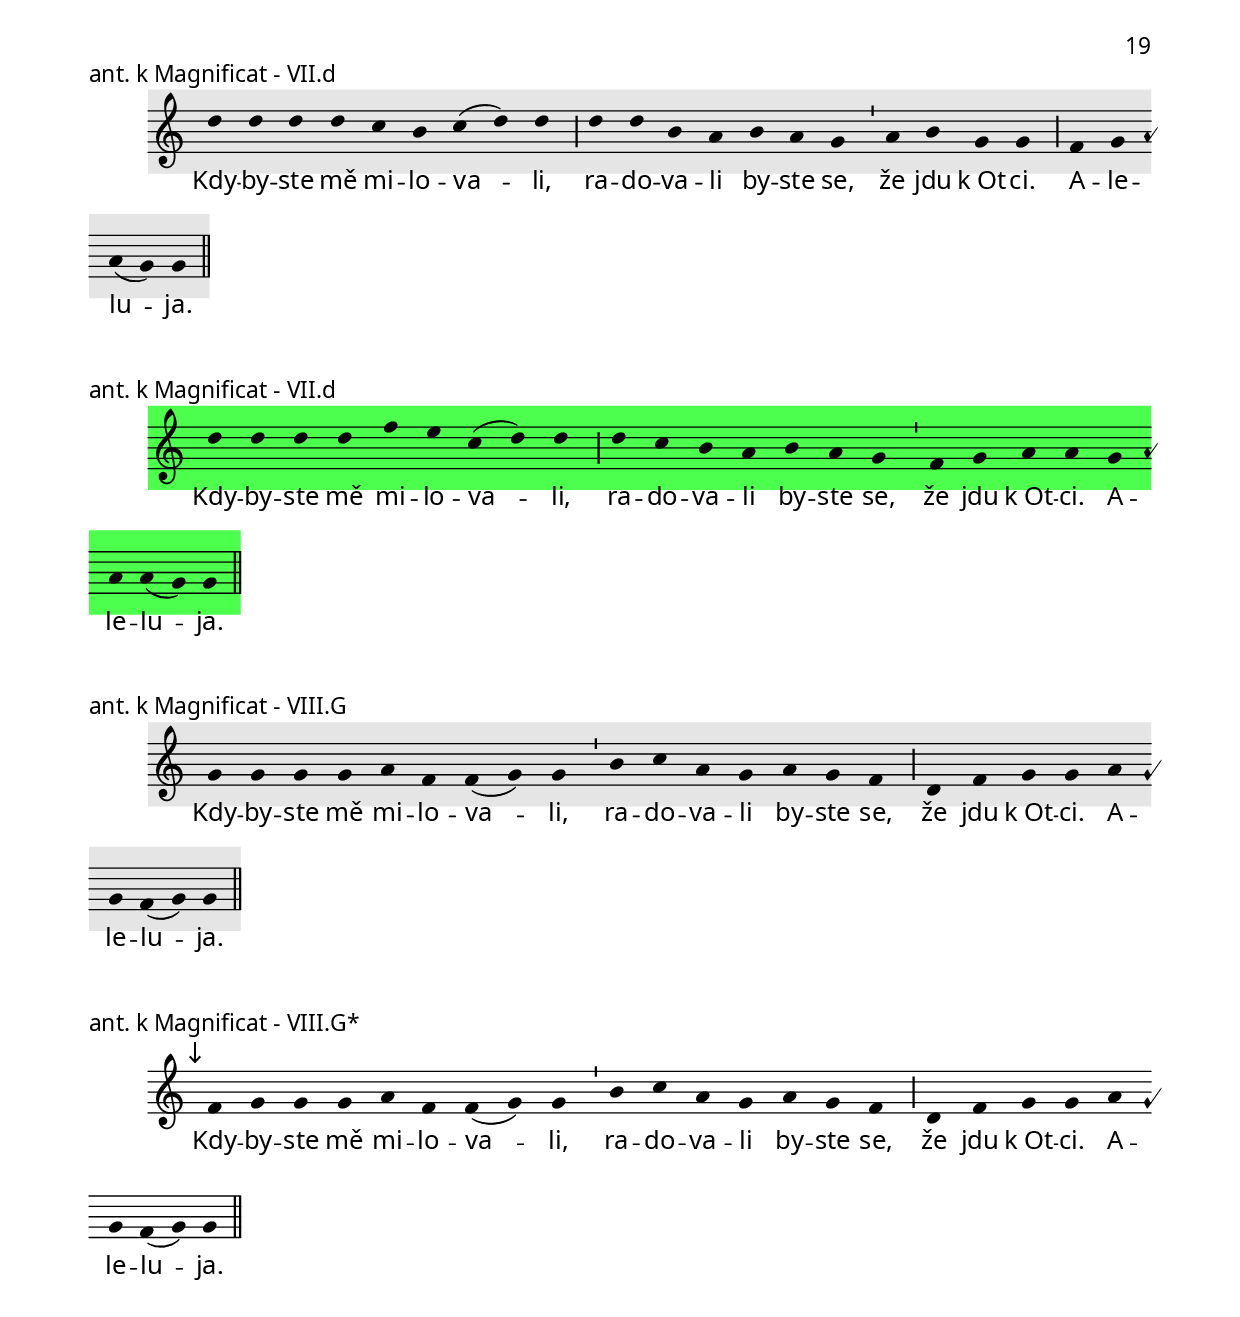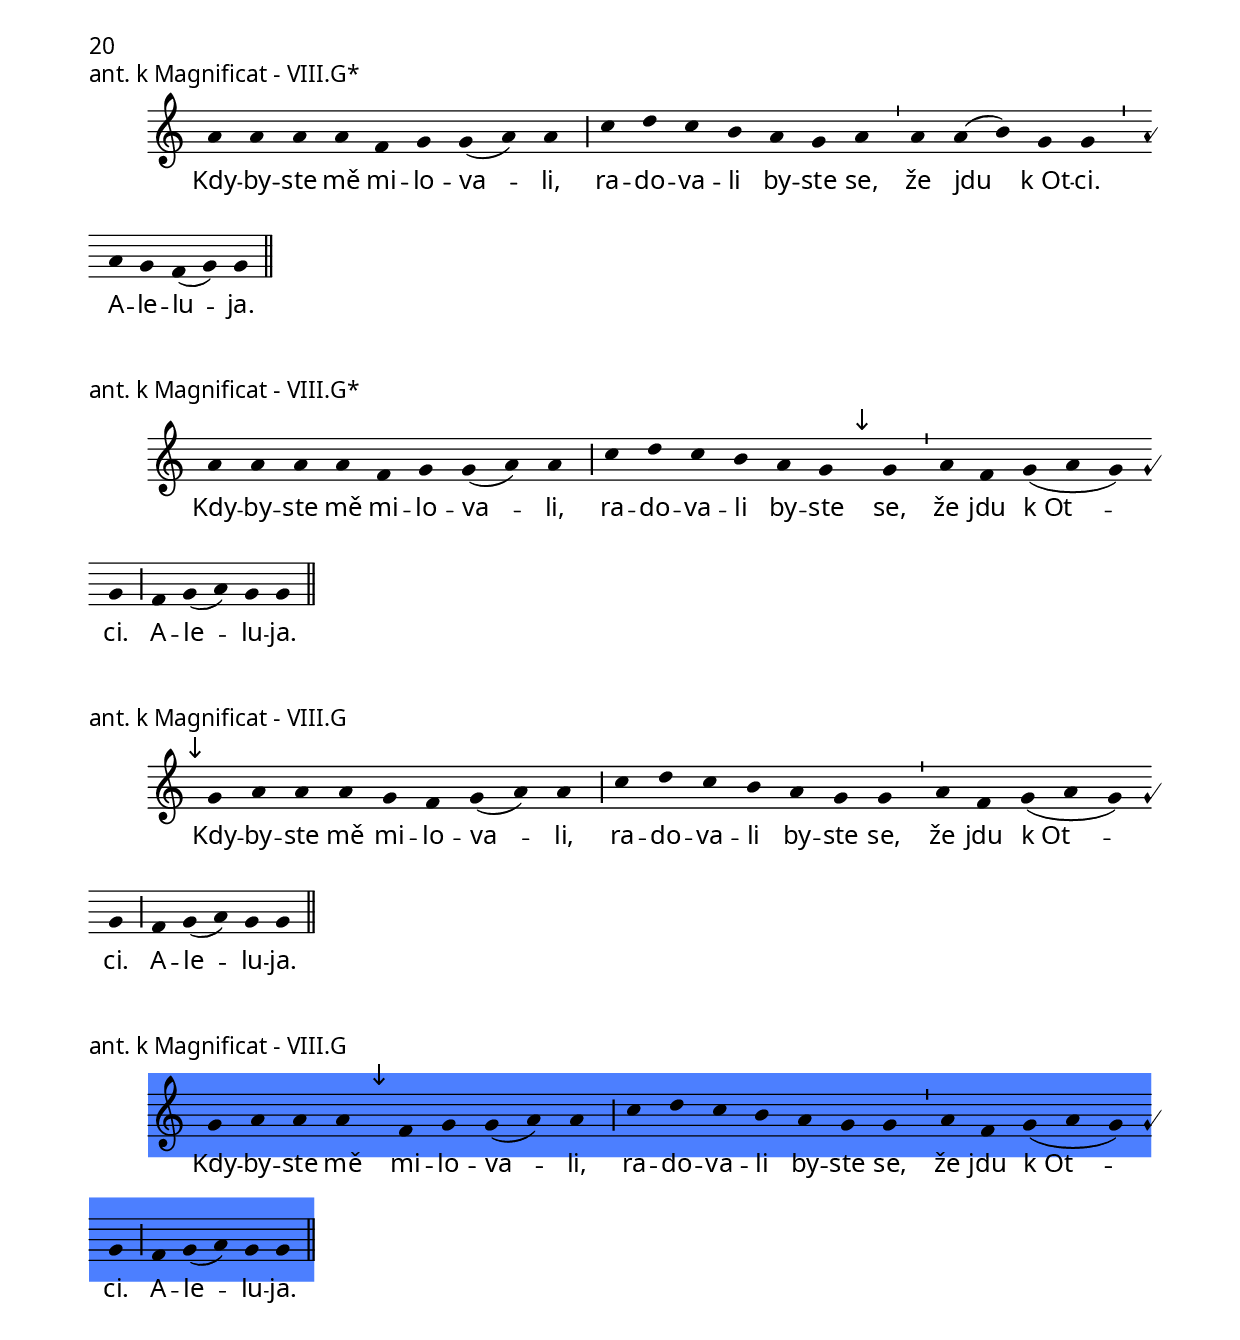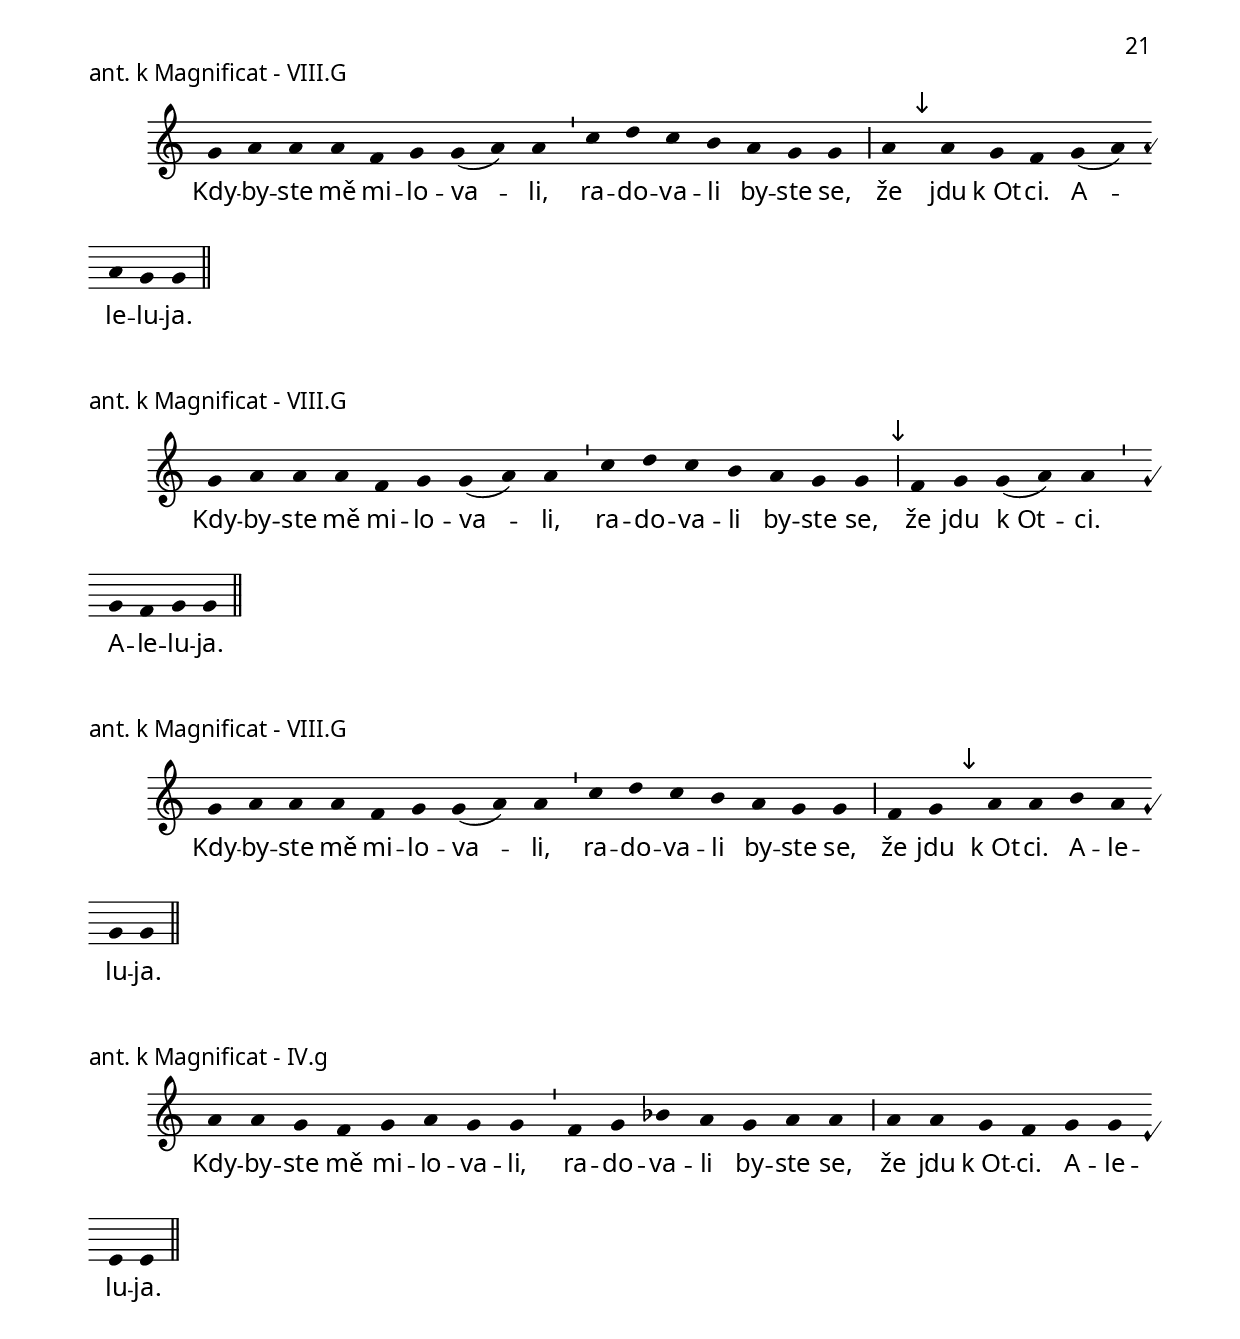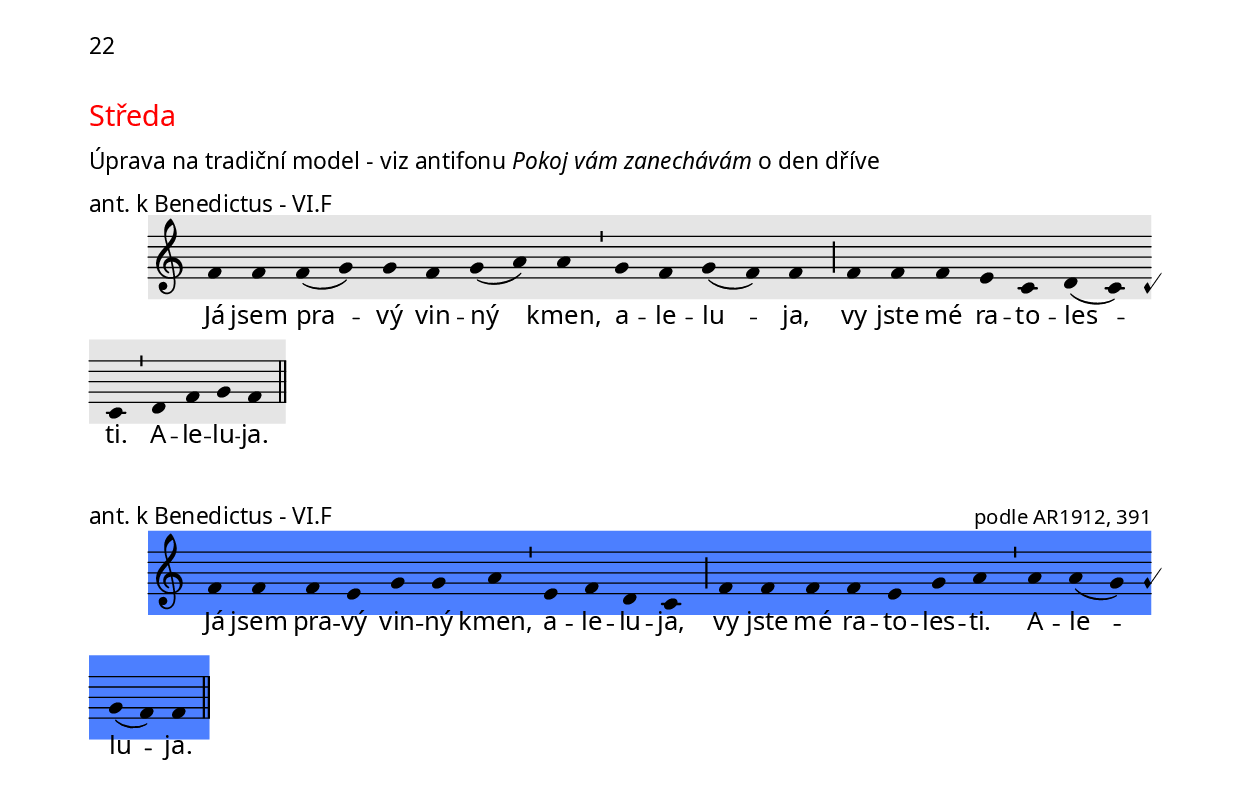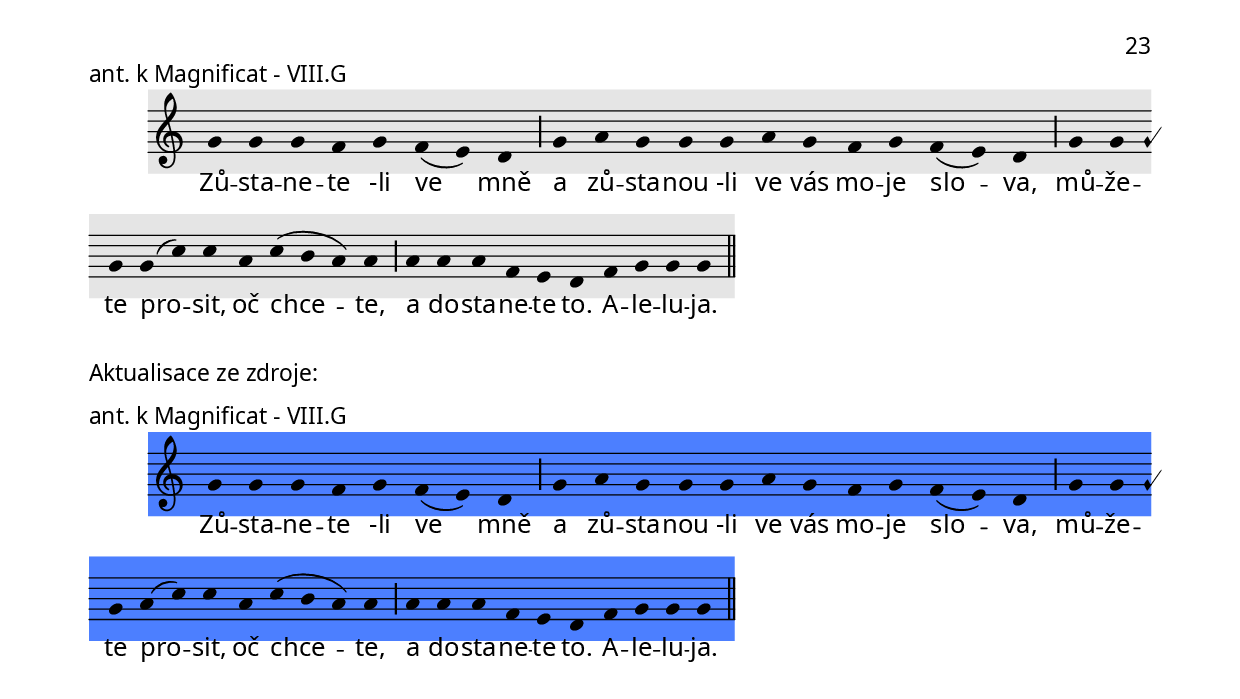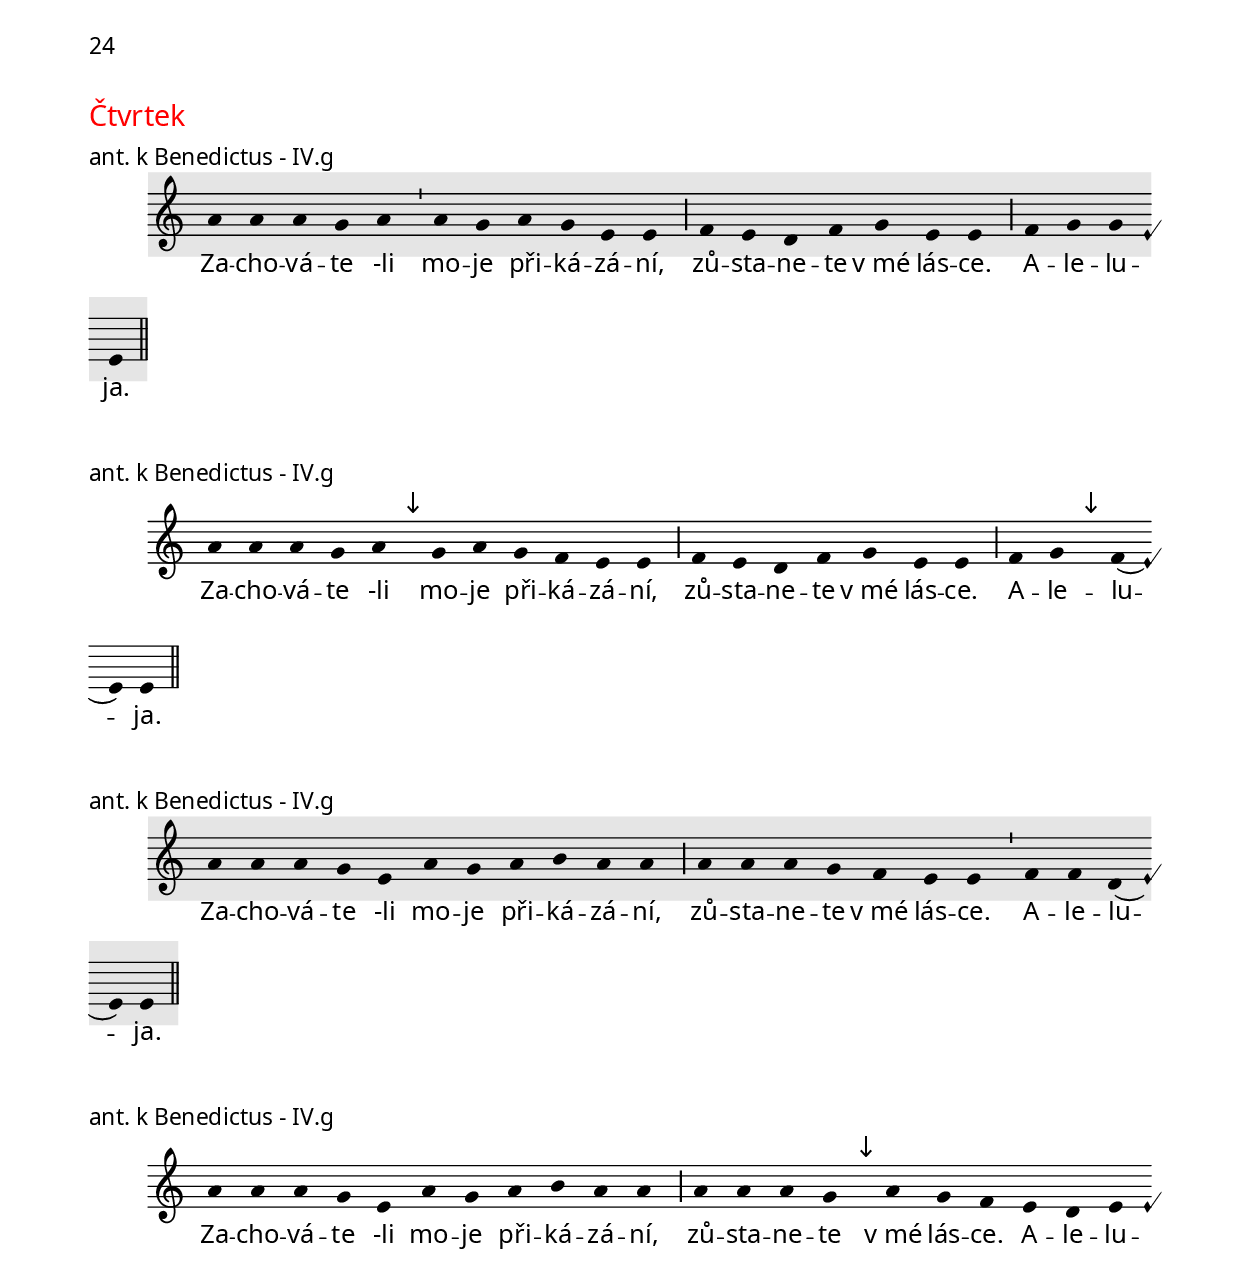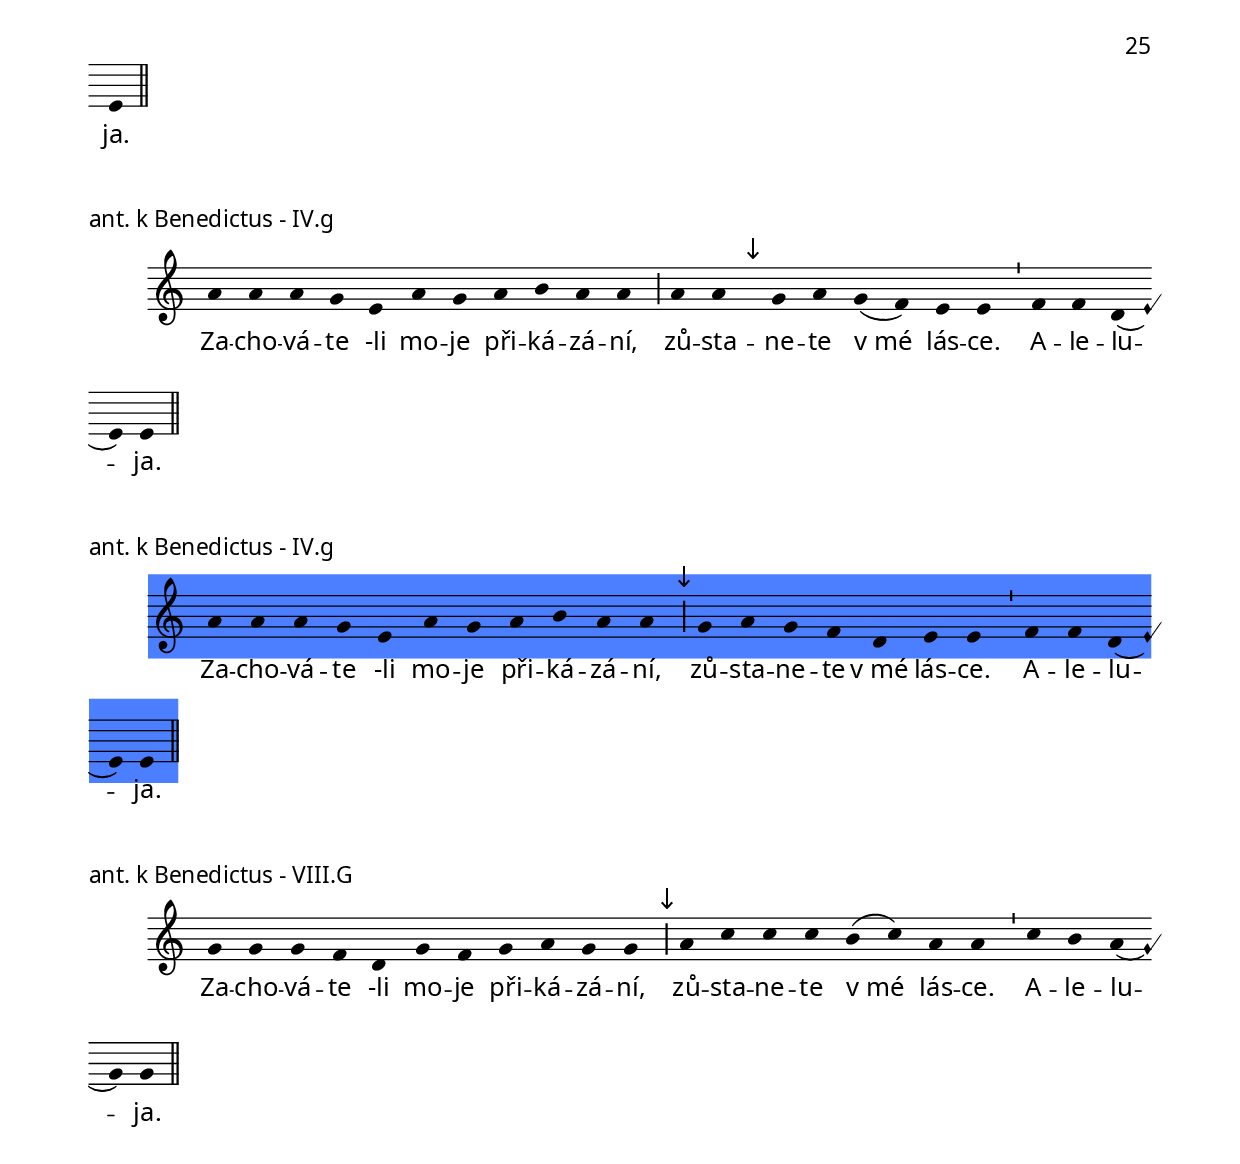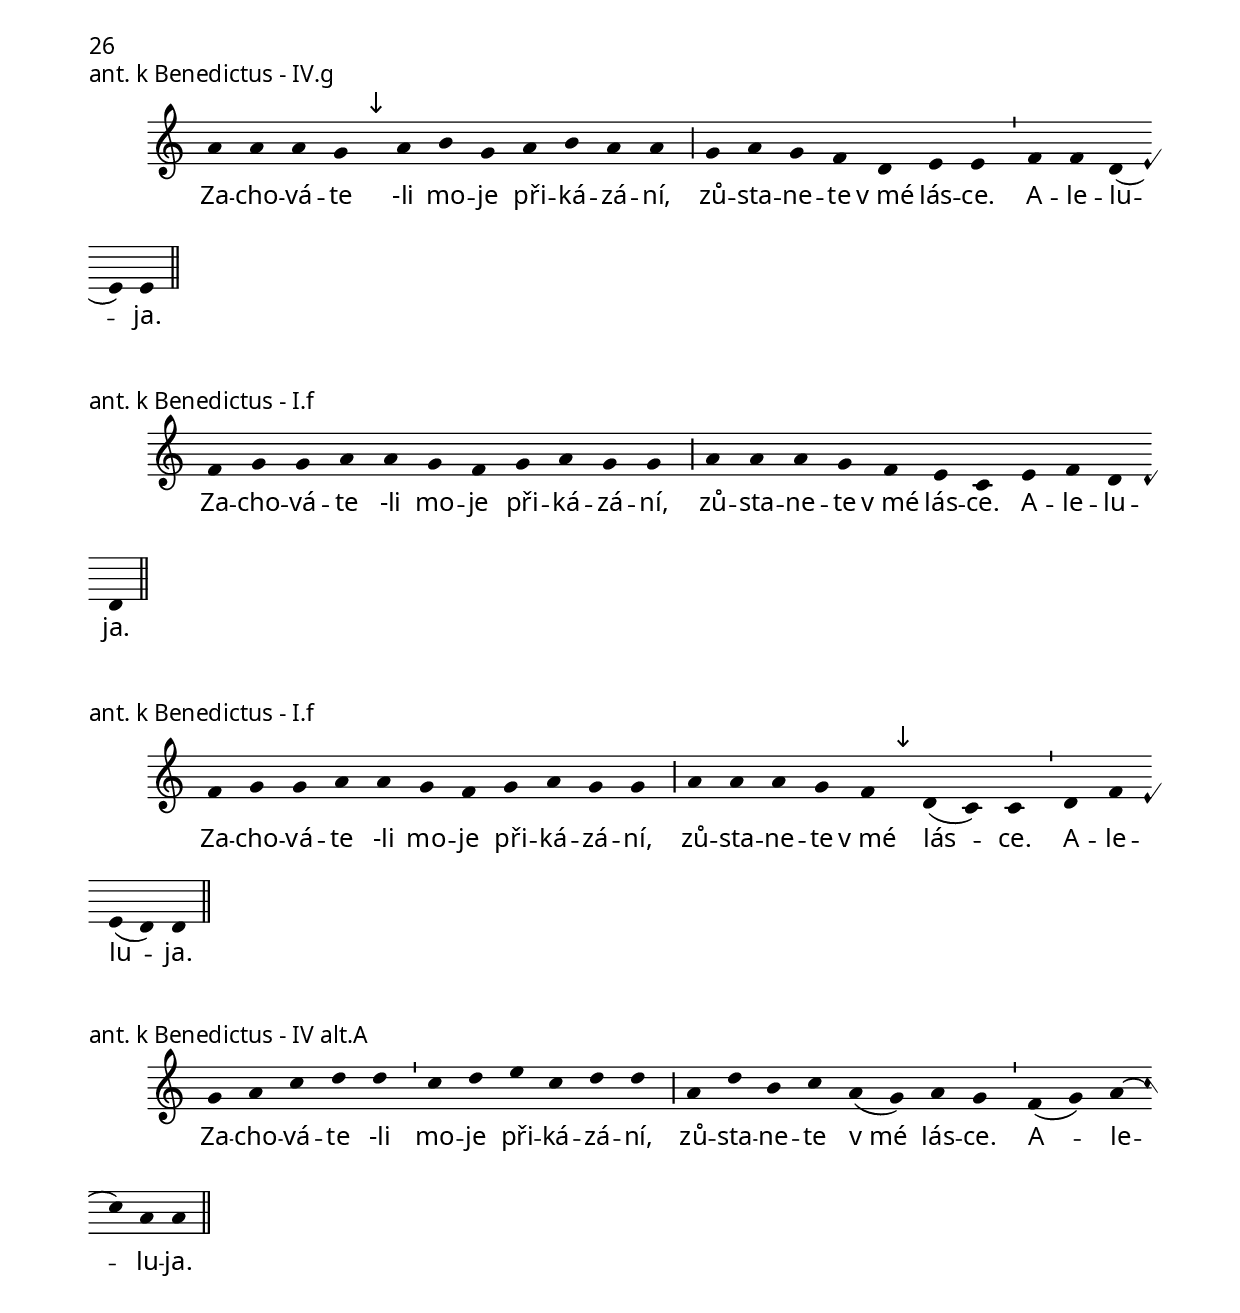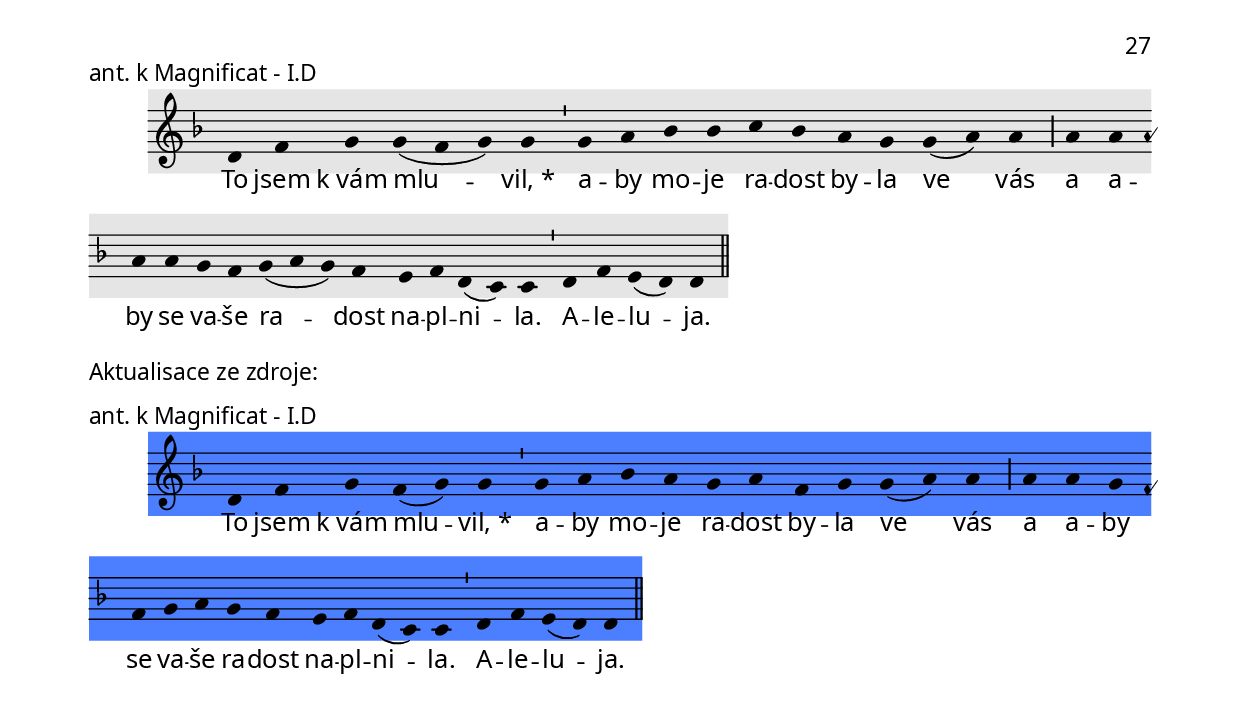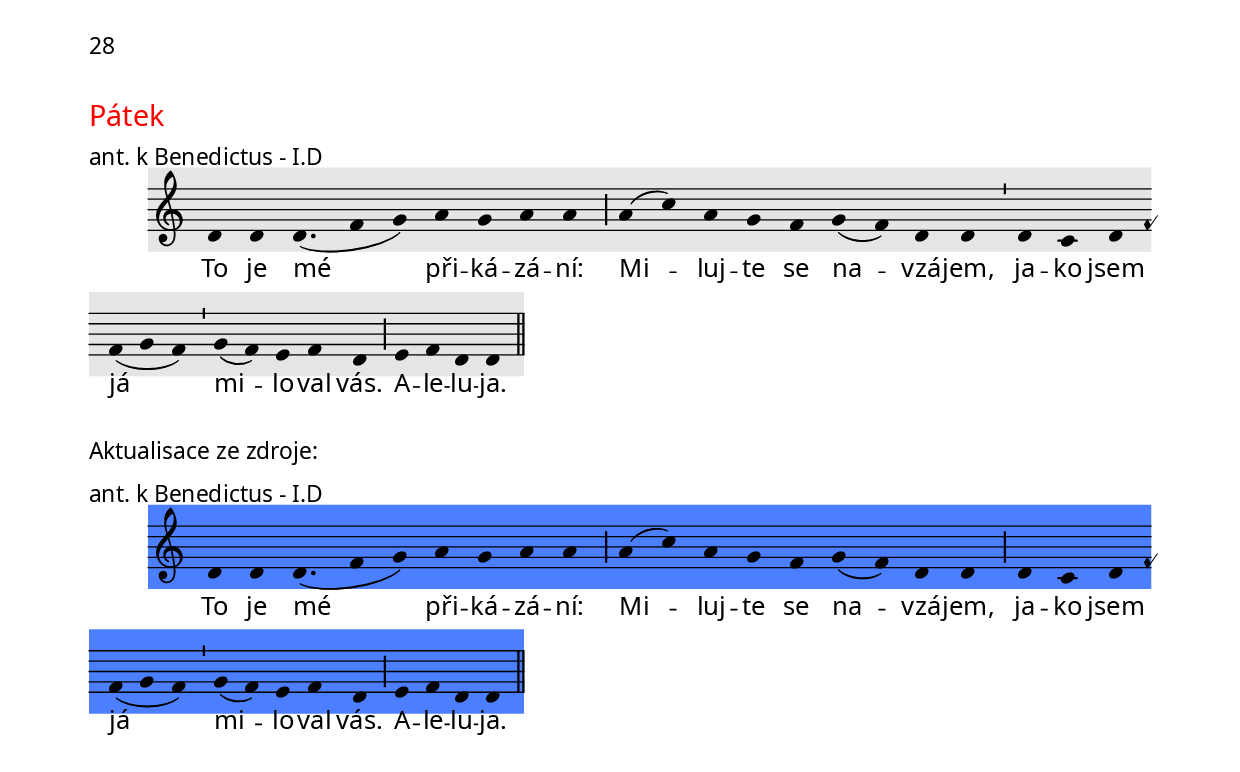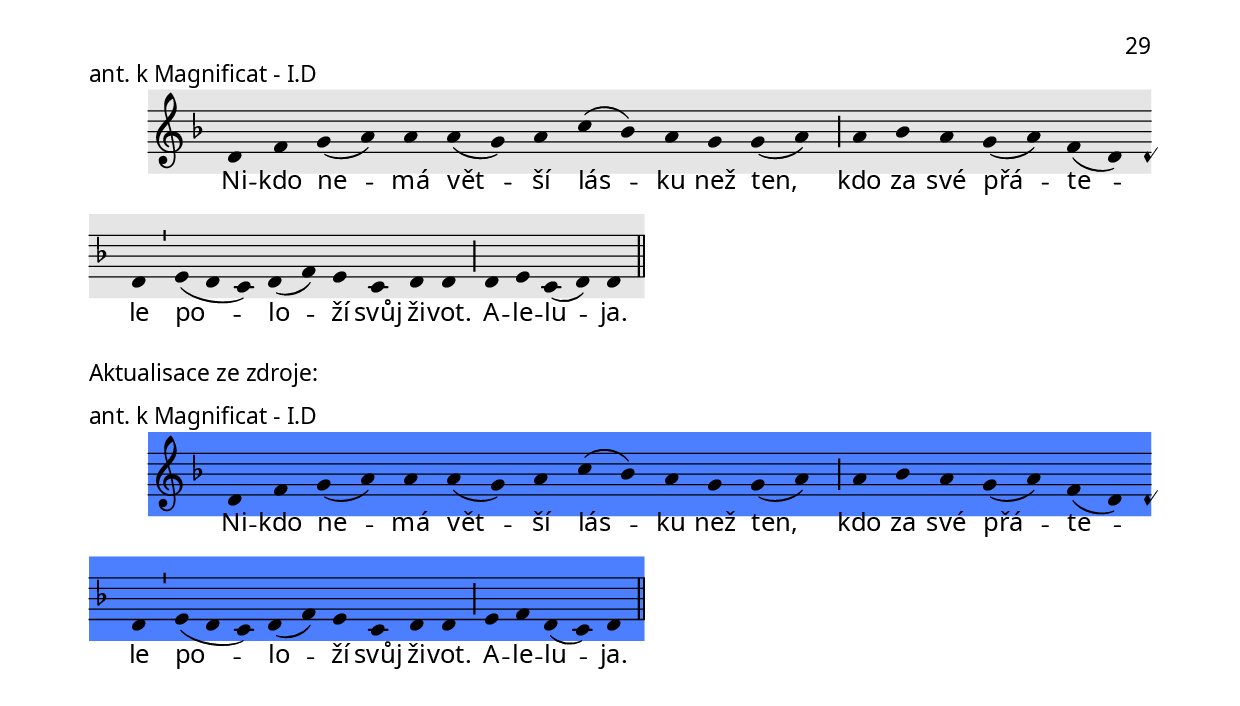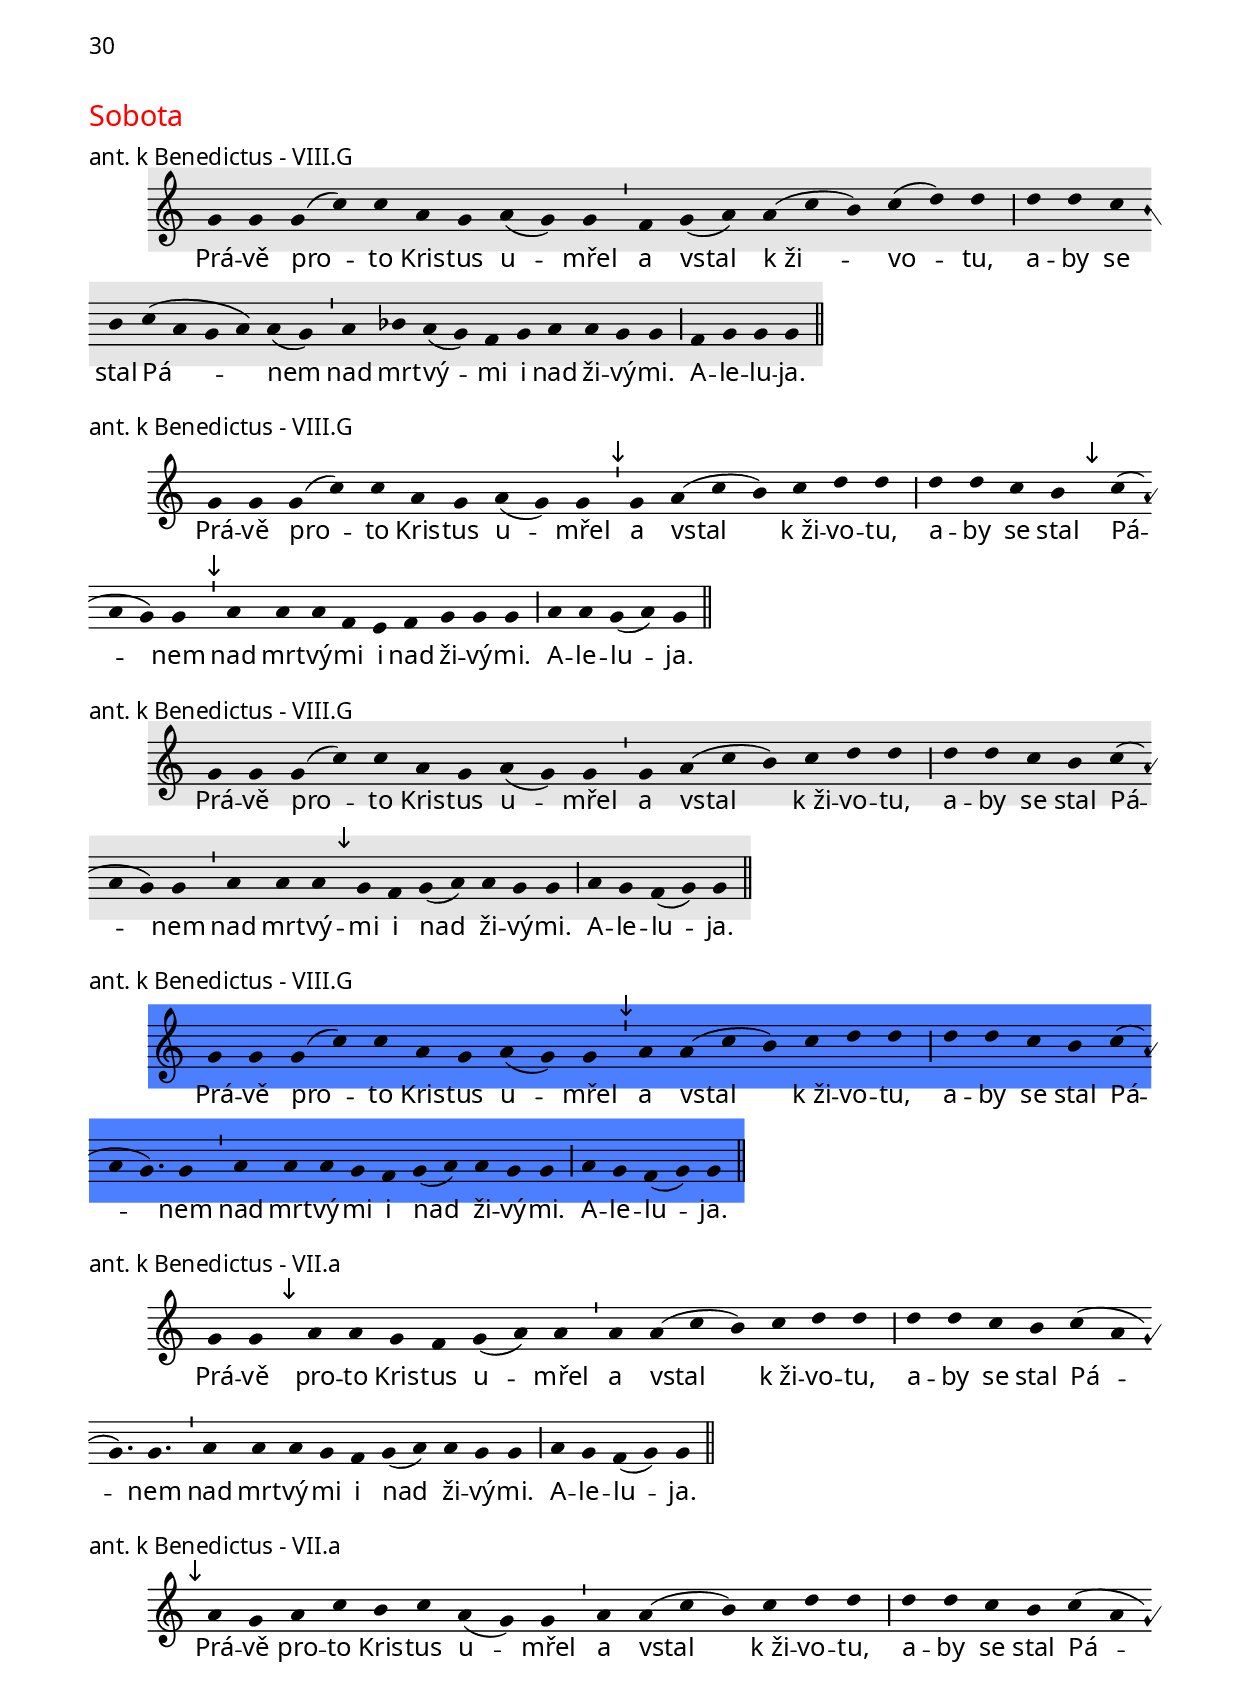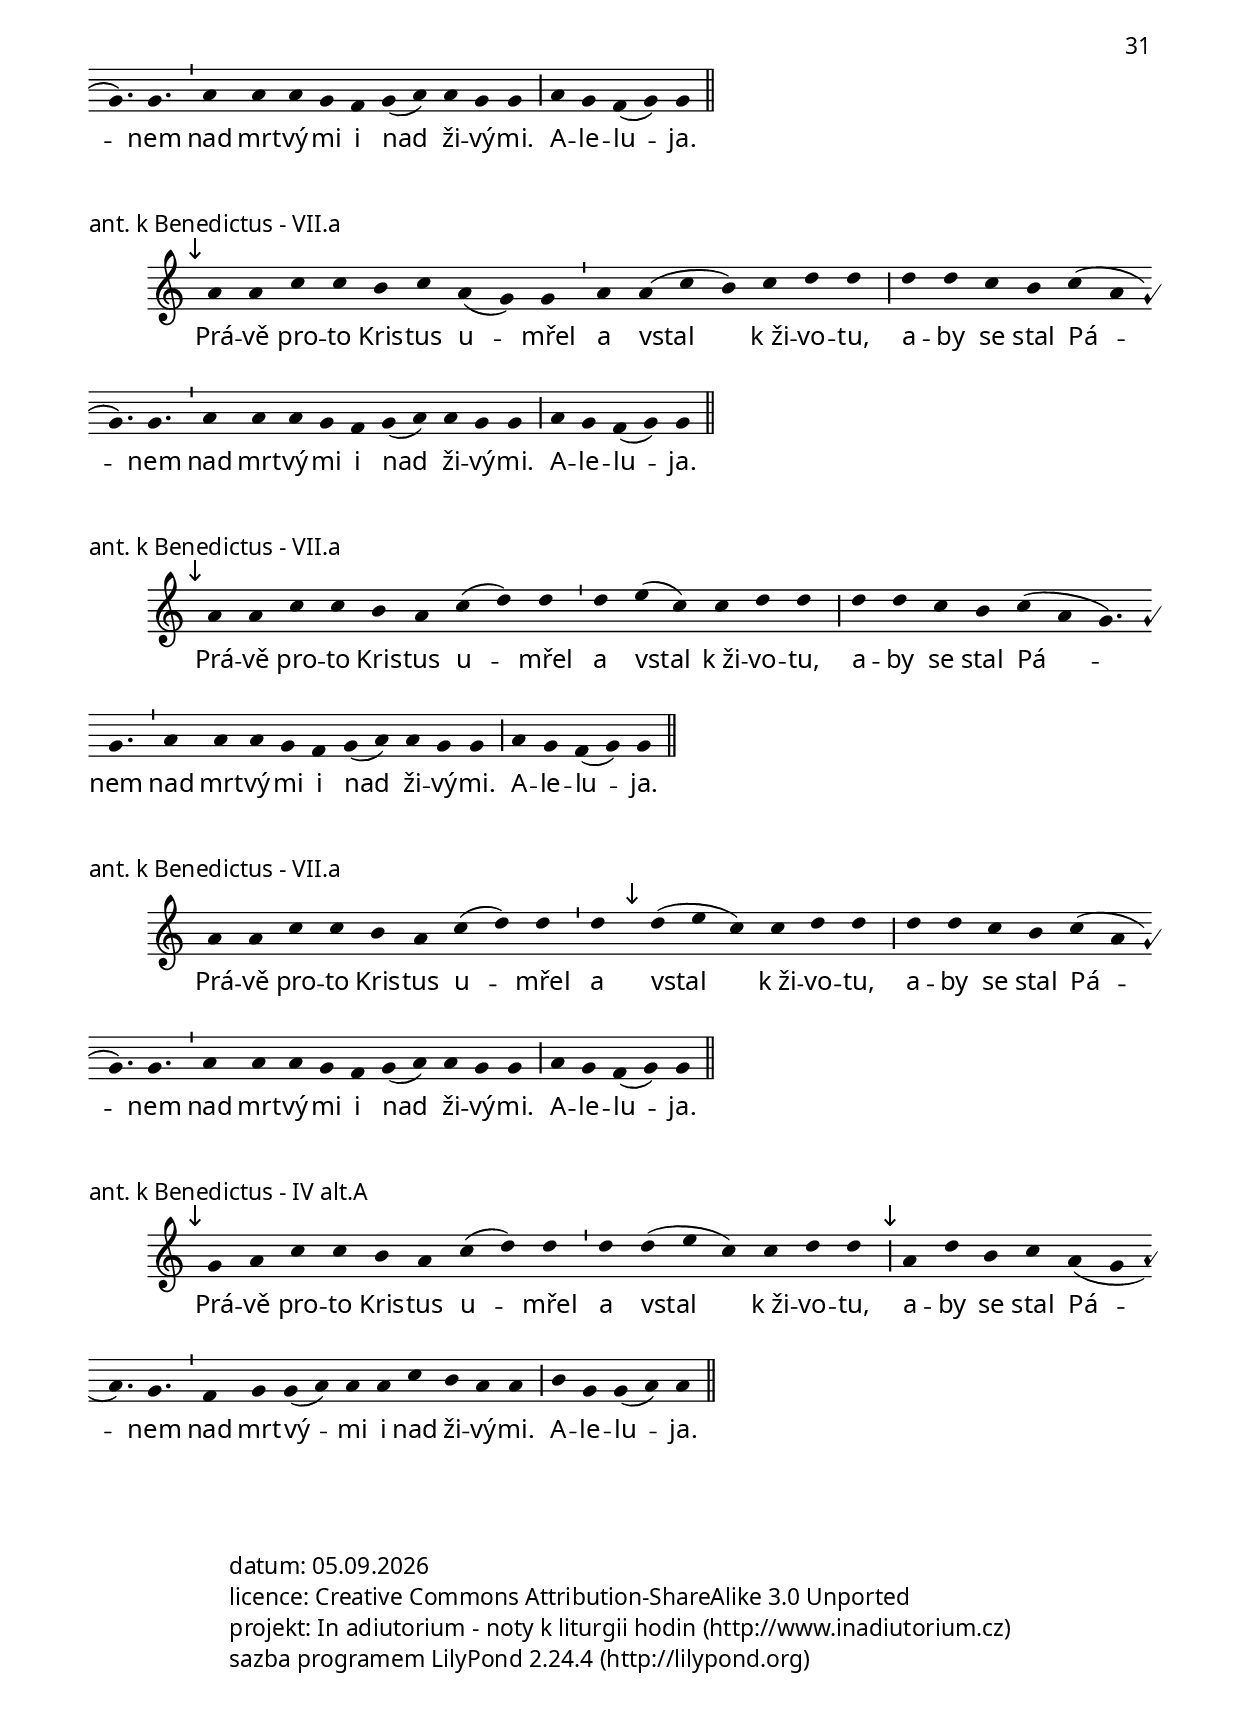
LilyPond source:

\version "2.12.0"

\include "../spolecne.ly"

\markup {\nadpisDen {5. neděle velikonoční}}

\markup {\nadpisHodinka {"1. nešpory"}}

\score {
  \relative c' {
    \zvyraznovacSedy
    \choralniRezim
    d4 d( a' bes a) a a a( c) a a bes a g( a) g \barMaior
    f e f( g) f e d d \barMaior
    e d c( d) d \barFinalis
  }
  \addlyrics {
    Mé dla -- ně se zve -- da -- jí k_to -- bě, Bo -- že,
    ja -- ko ve -- čer -- ní o -- běť.
    A -- le -- lu -- ja.
  }
  \header {
    quid = "1. ant."
    modus = "I"
    differentia = "D"
    psalmus = "Žalm 141"
    id = "ne-1ne-a1"
    piece = \markup {\sestavTitulek}
  }
}

\score {
  \relative c' {
    \zvyraznovacModry
    \choralniRezim
    d4 \mark\sipka d( a' bes) a \barMin
    a a( c) a a bes a g( a) g \barMaior
    f e f( g) f e d d \barMin
    e d c( d) d \barFinalis
  }
  \addlyrics {
    Mé dla -- ně
    se zve -- da -- jí k_to -- bě, Bo -- že,
    ja -- ko ve -- čer -- ní o -- běť.
    A -- le -- lu -- ja.
  }
  \header {
    quid = "1. ant."
    modus = "I"
    differentia = "D"
    psalmus = "Žalm 141"
    id = "ne-1ne-a1"
    piece = \markup {\sestavTitulek}
  }
}

\score {
  \relative c' {
    \choralniRezim
    d4 d( a' bes) a \barMin
    a a( c) a a bes a g( a) g \barMaior
    f e \mark\sipka f g f( e) d d \barMin
    e d c( d) d \barFinalis
  }
  \addlyrics {
    Mé dla -- ně
    se zve -- da -- jí k_to -- bě, Bo -- že,
    ja -- ko ve -- čer -- ní o -- běť.
    A -- le -- lu -- ja.
  }
  \header {
    quid = "1. ant."
    modus = "I"
    differentia = "D"
    psalmus = "Žalm 141"
    id = "ne-1ne-a1"
    piece = \markup {\sestavTitulek}
  }
}

\score {
  \relative c' {
    \choralniRezim
    d4 d( a' bes) a \barMin
    a a( c) a a bes a g( a) g \barMaior
    \mark\sipka f g g( a) f e d d \barMin
    e c c( d) d \barFinalis
  }
  \addlyrics {
    Mé dla -- ně
    se zve -- da -- jí k_to -- bě, Bo -- že,
    ja -- ko ve -- čer -- ní o -- běť.
    A -- le -- lu -- ja.
  }
  \header {
    quid = "1. ant."
    modus = "I"
    differentia = "D"
    psalmus = "Žalm 141"
    id = "ne-1ne-a1"
    piece = \markup {\sestavTitulek}
  }
}

\score {
  \relative c'' {
    \choralniRezim
    a4 a( g a) g \barMin
    f g( a) a a c b a( b) a \barMaior
    g f g( a) f e d d \barMin
    e c c( d) d \barFinalis
  }
  \addlyrics {
    Mé dla -- ně
    se zve -- da -- jí k_to -- bě, Bo -- že,
    ja -- ko ve -- čer -- ní o -- běť.
    A -- le -- lu -- ja.
  }
  \header {
    quid = "1. ant."
    modus = "I"
    differentia = "D"
    psalmus = "Žalm 141"
    id = "ne-1ne-a1"
    piece = \markup {\sestavTitulek}
  }
}

\pageBreak

\score {
  \relative c' {
    \zvyraznovacSedy
    \choralniRezim
    f4 g f f d f g g \barMin
    f g g( a) f g( f) d d \barMaior
    c d f( g) f \barFinalis
  }
  \addlyrics {
    Vy -- ve -- dls mě ze ža -- lá -- ře,
    a -- bych chvá -- lil tvé jmé -- no.
    A -- le -- lu -- ja.
  }
  \header {
    quid = "2. ant."
    modus = "VI"
    differentia = "F"
    psalmus = "Žalm 142"
    id = "ne-1ne-a2"
    piece = \markup {\sestavTitulek}
  }
}

\score {
  \relative c' {
    \zvyraznovacSedy
    \choralniRezim
    f4 g a g f g g( a) a \barMin
    g f g( a) g f d c \barMin
    d f g( f) f \barFinalis
  }
  \addlyrics {
    Vy -- ve -- dls mě ze ža -- lá -- ře,
    a -- bych chvá -- lil tvé jmé -- no.
    A -- le -- lu -- ja.
  }
  \header {
    quid = "2. ant."
    modus = "VI"
    differentia = "F"
    psalmus = "Žalm 142"
    id = "ne-1ne-a2"
    piece = \markup {\sestavTitulek}
  }
}

\score {
  \relative c' {
    \choralniRezim
    f4 g a \mark\sipka a g f g( a) a \barMin
    g f g( a) g f d c \barMin
    d f g( f) f \barFinalis
  }
  \addlyrics {
    Vy -- ve -- dls mě ze ža -- lá -- ře,
    a -- bych chvá -- lil tvé jmé -- no.
    A -- le -- lu -- ja.
  }
  \header {
    quid = "2. ant."
    modus = "VI"
    differentia = "F"
    psalmus = "Žalm 142"
    id = "ne-1ne-a2"
    piece = \markup {\sestavTitulek}
  }
}

\score {
  \relative c' {
    \zvyraznovacModry
    \choralniRezim
    f4 g a a g f \mark\sipka f( g) g \barMin
    g f g( a) g f d c \barMin
    d f g( f) f \barFinalis
  }
  \addlyrics {
    Vy -- ve -- dls mě ze ža -- lá -- ře,
    a -- bych chvá -- lil tvé jmé -- no.
    A -- le -- lu -- ja.
  }
  \header {
    quid = "2. ant."
    modus = "VI"
    differentia = "F"
    psalmus = "Žalm 142"
    id = "ne-1ne-a2"
    piece = \markup {\sestavTitulek}
  }
}

\score {
  \relative c' {
    \choralniRezim
    f4 g a a g f f( g) g \barMin
    \mark\sipka f g g( a) g f d c \barMin
    d f g( f) f \barFinalis
  }
  \addlyrics {
    Vy -- ve -- dls mě ze ža -- lá -- ře,
    a -- bych chvá -- lil tvé jmé -- no.
    A -- le -- lu -- ja.
  }
  \header {
    quid = "2. ant."
    modus = "VI"
    differentia = "F"
    psalmus = "Žalm 142"
    id = "ne-1ne-a2"
    piece = \markup {\sestavTitulek}
  }
}

\pageBreak

\score {
  \relative c'' {
    \zvyraznovacSedy
    \choralniRezim
    a4 a a( f e) \barMin e d e e e f e d d f e f( a) a \barMaior
    a a a a g( a b) a a \barMin g( a) f e e \barMaior
    d e e \barMin e f g a( g f) g( f) e e \barMaior
    f f d e \barFinalis
  }
  \addlyrics {
    Bo -- ží Syn se na -- u -- čil svým u -- tr -- pe -- ním po -- sluš -- nos -- ti,
    a tak se stal pří -- či -- nou věč -- né spá -- sy
    pro všech -- ny, kte -- ří ho po -- slou -- cha -- jí.
    A -- le -- lu -- ja.
  }
  \header {
    quid = "3. ant."
    modus = "IV"
    differentia = "g"
    psalmus = "Flp 2"
    fial = "antifony/velikonoce_tyden3#ne-1ne-a3"
    id = "ne-1ne-a3"
    piece = \markup {\sestavTitulek}
  }
}

\markup\aktualisace

\score {
  \relative c'' {
    \zvyraznovacSedy
    \choralniRezim
    a4 a a( f e) \barMin e d e e e f e d d f e f( a) a \barMaior
    a a a a g( a b) a a \bar "" g( a) f e e \barMaior
    f g a a g f g g e e \barMaior
    f f d( e) e \barFinalis
  }
  \addlyrics {
    Bo -- ží Syn se na -- u -- čil svým u -- tr -- pe -- ním po -- sluš -- nos -- ti,
    a tak se stal pří -- či -- nou věč -- né spá -- sy
    pro všech -- ny, kte -- ří ho po -- slou -- cha -- jí.
    A -- le -- lu -- ja.
  }
  \header {
    quid = "3. ant."
    modus = "IV"
    differentia = "g"
    psalmus = "Flp 2"
    fial = "antifony/velikonoce_tyden3.ly#ne-1ne-a3"
    id = "ne-1ne-a3"
    piece = \markup {\sestavTitulek}
  }
}

\markup\aktualisace

\score {
  \relative c'' {
    \zvyraznovacModry
    \choralniRezim
    a4 a a( f e) \barMin e d e e e f e d d f e f( a) a \barMaior
    a a a a g( a b) a a \barMin g( a) f e e \barMaior
    f g a a g f g g e e \barMaior
    f f d( e) e \barFinalis
  }
  \addlyrics {
    Bo -- ží Syn se na -- u -- čil svým u -- tr -- pe -- ním po -- sluš -- nos -- ti,
    a tak se stal pří -- či -- nou věč -- né spá -- sy
    pro všech -- ny, kte -- ří ho po -- slou -- cha -- jí.
    A -- le -- lu -- ja.
  }
  \header {
    quid = "3. ant."
    modus = "IV"
    differentia = "g"
    psalmus = "Flp 2"
    fial = "antifony/velikonoce_tyden3.ly#ne-1ne-a3"
    id = "ne-1ne-a3"
    piece = \markup {\sestavTitulek}
  }
}

\pageBreak

\markup {\nadpisHodinka {"modlitba se čtením"}}

  \markup\italic{
    Antifony z 3. neděle velikonoční,
    str. \concat{ \page-ref #'velikonoceNedeleIIIcteni "0" "?" . } }

\markup {\nadpisHodinka {"ranní chvály"}}

\score {
  \relative c'' {
    \zvyraznovacSedy
    \choralniRezim
    c4 b( a g a) a( g) \barMaior
    f g a a( b) a \barMin
    a( b c) a g( a) g g \barMaior
    c b( a) g( f) g \barFinalis
  }
  \addlyrics {
    Kdo žíz -- ní,
    do -- sta -- ne zdar -- ma
    vo -- du ži -- vo -- ta.
    A -- le -- lu -- ja.
  }
  \header {
    quid = "1. ant."
    modus = "VIII"
    differentia = "c"
    psalmus = "Žalm 63"
    id = "ne-rch-a1"
    piece = \markup {\sestavTitulek}
  }
}

\score {
  \relative c' {
    \choralniRezim
    f4 g( a) a \barMin
    a g f d( e) d( c) \barMaior
    c d f( g) g g
    g a g( f) f \barFinalis
  }
  \addlyrics {
    Kdo žíz -- ní,
    do -- sta -- ne zdar -- ma
    vo -- du ži -- vo -- ta.
    A -- le -- lu -- ja.
  }
  \header {
    quid = "1. ant."
    modus = "VI"
    differentia = "F"
    psalmus = "Žalm 63"
    id = "ne-rch-a1"
    piece = \markup {\sestavTitulek}
  }
}

\score {
  \relative c' {
    \choralniRezim
    f4 g( a) a \barMin
    a g f d( e) d( c) \barMaior
    c d \mark\sipka d( f) f f
    g a g( f) f \barFinalis
  }
  \addlyrics {
    Kdo žíz -- ní,
    do -- sta -- ne zdar -- ma
    vo -- du ži -- vo -- ta.
    A -- le -- lu -- ja.
  }
  \header {
    quid = "1. ant."
    modus = "VI"
    differentia = "F"
    psalmus = "Žalm 63"
    id = "ne-rch-a1"
    piece = \markup {\sestavTitulek}
  }
}

\score {
  \relative c'' {
    \choralniRezim
    c4 c( d c) c \barMin
    c c a c b a g a g g \barMaior
    f g( a) g g \barFinalis
  }
  \addlyrics {
    Kdo žíz -- ní,
    do -- sta -- ne zdar -- ma vo -- du ži -- vo -- ta.
    A -- le -- lu -- ja.
  }
  \header {
    quid = "1. ant."
    modus = "VIII"
    differentia = "c"
    psalmus = "Žalm 63"
    id = "ne-rch-a1"
    piece = \markup {\sestavTitulek}
  }
}

\score {
  \relative c'' {
    \choralniRezim
    d4 c( b c d) d \barMin
    d d b c b a g a g g \barMaior
    a b g g \barFinalis
  }
  \addlyrics {
    Kdo žíz -- ní,
    do -- sta -- ne zdar -- ma vo -- du ži -- vo -- ta.
    A -- le -- lu -- ja.
  }
  \header {
    quid = "1. ant."
    modus = "VII"
    differentia = "d"
    psalmus = "Žalm 63"
    id = "ne-rch-a1"
    piece = \markup {\sestavTitulek}
  }
}

\score {
  \relative c'' {
    \choralniRezim
    \mark\sipka d4 d( e c d) d \barMin
    d \mark\sipka c b c b a g a g g \barMaior
    a b g g \barFinalis
  }
  \addlyrics {
    Kdo žíz -- ní,
    do -- sta -- ne zdar -- ma vo -- du ži -- vo -- ta.
    A -- le -- lu -- ja.
  }
  \header {
    quid = "1. ant."
    modus = "VII"
    differentia = "d"
    psalmus = "Žalm 63"
    fial = "mezidobi_telaakrvepane.ly#mc-a2?zacatek"
    id = "ne-rch-a1"
    piece = \markup {\sestavTitulek}
  }
}

\score {
  \relative c'' {
    \choralniRezim
    d4 d( e c d) d \barMin
    d c b \mark\sipka b c a g a g f \barMaior
    g a g g \barFinalis
  }
  \addlyrics {
    Kdo žíz -- ní,
    do -- sta -- ne zdar -- ma vo -- du ži -- vo -- ta.
    A -- le -- lu -- ja.
  }
  \header {
    quid = "1. ant."
    modus = "VII"
    differentia = "d"
    psalmus = "Žalm 63"
    fial = "mezidobi_telaakrvepane.ly#mc-a2?zacatek"
    id = "ne-rch-a1"
    piece = \markup {\sestavTitulek}
  }
}

\score {
  \relative c'' {
    \choralniRezim
    d4 d( e c d) d \barMin
    d c b \mark\sipka a( b) b \barMaior
    g a a( b) b b
    c a a( g) g \barFinalis
  }
  \addlyrics {
    Kdo žíz -- ní,
    do -- sta -- ne zdar -- ma vo -- du ži -- vo -- ta.
    A -- le -- lu -- ja.
  }
  \header {
    quid = "1. ant."
    modus = "VII"
    differentia = "d"
    psalmus = "Žalm 63"
    fial = "mezidobi_telaakrvepane.ly#mc-a2?zacatek"
    id = "ne-rch-a1"
    piece = \markup {\sestavTitulek}
  }
}

\score {
  \relative c'' {
    \choralniRezim
    d4 d( e c d) d \barMin
    d c b a( b) b \barMaior
    \mark\sipka a g a( c) b b
    a b a( g) g \barFinalis
  }
  \addlyrics {
    Kdo žíz -- ní,
    do -- sta -- ne zdar -- ma vo -- du ži -- vo -- ta.
    A -- le -- lu -- ja.
  }
  \header {
    quid = "1. ant."
    modus = "VII"
    differentia = "d"
    psalmus = "Žalm 63"
    fial = "mezidobi_telaakrvepane.ly#mc-a2?zacatek"
    id = "ne-rch-a1"
    piece = \markup {\sestavTitulek}
  }
}

\score {
  \relative c'' {
    \zvyraznovacZeleny
    \choralniRezim
    d4 d( e c d) d \barMin
    d c b a( b) b \barMaior
    a g a( c) b b
    \mark\sipka c a a( g) g \barFinalis
  }
  \addlyrics {
    Kdo žíz -- ní,
    do -- sta -- ne zdar -- ma vo -- du ži -- vo -- ta.
    A -- le -- lu -- ja.
  }
  \header {
    quid = "1. ant."
    modus = "VII"
    differentia = "d"
    psalmus = "Žalm 63"
    fial = "mezidobi_telaakrvepane.ly#mc-a2?zacatek"
    id = "ne-rch-a1"
    piece = \markup {\sestavTitulek}
  }
}

\score {
  \relative c'' {
    \choralniRezim
    d4 d( e c d) d \barMin
    d c b \mark\sipka a( g) a \barMaior
    \mark\sipka g a a( c) b b
    c a a( g) g \barFinalis
  }
  \addlyrics {
    Kdo žíz -- ní,
    do -- sta -- ne zdar -- ma vo -- du ži -- vo -- ta.
    A -- le -- lu -- ja.
  }
  \header {
    quid = "1. ant."
    modus = "VII"
    differentia = "d"
    psalmus = "Žalm 63"
    fial = "mezidobi_telaakrvepane.ly#mc-a2?zacatek"
    id = "ne-rch-a1"
    piece = \markup {\sestavTitulek}
  }
}

\score {
  \relative c'' {
    \choralniRezim
    d4 d( e c d) d \barMin
    d c b a( g) a \barMaior
    g a \mark\sipka b( c) b b
    a g a( g) g \barFinalis
  }
  \addlyrics {
    Kdo žíz -- ní,
    do -- sta -- ne zdar -- ma vo -- du ži -- vo -- ta.
    A -- le -- lu -- ja.
  }
  \header {
    quid = "1. ant."
    modus = "VII"
    differentia = "d"
    psalmus = "Žalm 63"
    fial = "mezidobi_telaakrvepane.ly#mc-a2?zacatek"
    id = "ne-rch-a1"
    piece = \markup {\sestavTitulek}
  }
}

\score {
  \relative c'' {
    \zvyraznovacModry
    \choralniRezim
    d4 d( e c d) d \barMin
    d c b a( g) a \barMaior
    g a b( c) b b
    a \mark\sipka b a( g) g \barFinalis
  }
  \addlyrics {
    Kdo žíz -- ní,
    do -- sta -- ne zdar -- ma vo -- du ži -- vo -- ta.
    A -- le -- lu -- ja.
  }
  \header {
    quid = "1. ant."
    modus = "VII"
    differentia = "d"
    psalmus = "Žalm 63"
    fial = "mezidobi_telaakrvepane.ly#mc-a2?zacatek=6"
    id = "ne-rch-a1"
    piece = \markup {\sestavTitulek}
  }
}

\score {
  \relative c'' {
    \zvyraznovacSedy
    \choralniRezim
    d4 d( e c d) d \barMin
    d c b \mark\sipka a( b) b \barMaior
    g a b( c) b b
    a b a( g) g \barFinalis
  }
  \addlyrics {
    Kdo žíz -- ní,
    do -- sta -- ne zdar -- ma vo -- du ži -- vo -- ta.
    A -- le -- lu -- ja.
  }
  \header {
    quid = "1. ant."
    modus = "VII"
    differentia = "d"
    psalmus = "Žalm 63"
    fial = "mezidobi_telaakrvepane.ly#mc-a2?zacatek"
    id = "ne-rch-a1"
    piece = \markup {\sestavTitulek}
  }
}

\pageBreak

\score {
  \relative c' {
    \zvyraznovacSedy
    \choralniRezim
    d4 g g f( e) d \barMaior
    d c d e d e f( d) d \barMin
    f d f f( g) g g d \barMaior
    c d d d \barFinalis
  }
  \addlyrics {
    Klaň -- me se Pá -- nu:
    on stvo -- řil ne -- be i ze -- mi,
    mo -- ře i pra -- me -- ny vod.
    A -- le -- lu -- ja.
  }
  \header {
    quid = "2. ant."
    modus = "II"
    differentia = "D"
    psalmus = "Dan 3-III"
    id = "ne-rch-a2"
    piece = \markup {\sestavTitulek}
  }
}

\score {
  \relative c'' {
    \choralniRezim
    a4 c b a( g) g \barMaior
    c d c d e d c( b a) a \barMin
    c a g f g a g \barMaior
    f a a( g) g \barFinalis
  }
  \addlyrics {
    Klaň -- me se Pá -- nu:
    on stvo -- řil ne -- be i ze -- mi,
    mo -- ře i pra -- me -- ny vod.
    A -- le -- lu -- ja.
  }
  \header {
    quid = "2. ant."
    modus = "VIII"
    differentia = "G*"
    psalmus = "Dan 3-III"
    id = "ne-rch-a2"
    piece = \markup {\sestavTitulek}
  }
}

\score {
  \relative c'' {
    \choralniRezim
    a4 c b a( g) g \barMaior
    c d c d e d c( b a) a \barMin
    c a g f \mark\sipka a a g \barMaior
    f a \mark\sipka g g \barFinalis
  }
  \addlyrics {
    Klaň -- me se Pá -- nu:
    on stvo -- řil ne -- be i ze -- mi,
    mo -- ře i pra -- me -- ny vod.
    A -- le -- lu -- ja.
  }
  \header {
    quid = "2. ant."
    modus = "VIII"
    differentia = "G*"
    psalmus = "Dan 3-III"
    id = "ne-rch-a2"
    piece = \markup {\sestavTitulek}
  }
}

\score {
  \relative c'' {
    \zvyraznovacSedy
    \choralniRezim
    \mark\sipka g4 a g a( c) c \barMaior
    c d c d e d c( b a) a \barMin
    c a g f \mark\sipka a a g \barMaior
    f a \mark\sipka g g \barFinalis
  }
  \addlyrics {
    Klaň -- me se Pá -- nu:
    on stvo -- řil ne -- be i ze -- mi,
    mo -- ře i pra -- me -- ny vod.
    A -- le -- lu -- ja.
  }
  \header {
    quid = "2. ant."
    modus = "VIII"
    differentia = "G"
    psalmus = "Dan 3-III"
    id = "ne-rch-a2"
    piece = \markup {\sestavTitulek}
  }
}

\score {
  \relative c'' {
    \zvyraznovacModry
    \choralniRezim
    g4 a g a( c) c \barMaior
    c d c d e d c( b a) a \barMin
    c a g f a a g \barMaior
    \mark\sipka f g( a) g g \barFinalis
  }
  \addlyrics {
    Klaň -- me se Pá -- nu:
    on stvo -- řil ne -- be i ze -- mi,
    mo -- ře i pra -- me -- ny vod.
    A -- le -- lu -- ja.
  }
  \header {
    quid = "2. ant."
    modus = "VIII"
    differentia = "G"
    psalmus = "Dan 3-III"
    id = "ne-rch-a2"
    piece = \markup {\sestavTitulek}
  }
}

\score {
  \relative c'' {
    \zvyraznovacZeleny
    \choralniRezim
    g4 a g a( c) c \barMaior
    c d c d e d c( b a) a \barMin
    c a g f \mark\sipka g a g \barMaior
    f g( a) g g \barFinalis
  }
  \addlyrics {
    Klaň -- me se Pá -- nu:
    on stvo -- řil ne -- be i ze -- mi,
    mo -- ře i pra -- me -- ny vod.
    A -- le -- lu -- ja.
  }
  \header {
    quid = "2. ant."
    modus = "VIII"
    differentia = "G"
    psalmus = "Dan 3-III"
    id = "ne-rch-a2"
    piece = \markup {\sestavTitulek}
  }
}

\score {
  \relative c'' {
    \choralniRezim
    g4 a g a( c) c \barMaior
    c d c d e d c( b a) a \barMin
    c a \mark\sipka a c b a g \barMaior
    f g( a) g g \barFinalis
  }
  \addlyrics {
    Klaň -- me se Pá -- nu:
    on stvo -- řil ne -- be i ze -- mi,
    mo -- ře i pra -- me -- ny vod.
    A -- le -- lu -- ja.
  }
  \header {
    quid = "2. ant."
    modus = "VIII"
    differentia = "G"
    psalmus = "Dan 3-III"
    id = "ne-rch-a2"
    piece = \markup {\sestavTitulek}
  }
}

\pageBreak

\score {
  \relative c'' {
    \zvyraznovacSedy
    \choralniRezim
    a4 g a b c( b c d) d( a) \barMin
    c( b) c a( g) g \barMaior
    f( g a) c( d c b) a( g) g \barFinalis
  }
  \addlyrics {
    Sva -- tí bu -- dou já -- sat
    chva -- lo -- zpě -- vem.
    A -- le -- lu -- ja.
  }
  \header {
    quid = "3. ant."
    modus = "VIII"
    differentia = "G*"
    psalmus = "Žalm 149"
    id = "ne-rch-a3"
    piece = \markup {\sestavTitulek}
  }
}

\score {
  \relative c' {
    \choralniRezim
    f4 g a g f d f g g f \barMaior
    g a g( f) f \barFinalis
  }
  \addlyrics {
    Sva -- tí bu -- dou já -- sat chva -- lo -- zpě -- vem.
    A -- le -- lu -- ja.
  }
  \header {
    quid = "3. ant."
    modus = "VI"
    differentia = "F"
    psalmus = "Žalm 149"
    id = "ne-rch-a3"
    piece = \markup {\sestavTitulek}
  }
}

\score {
  \relative c'' {
    \choralniRezim
    c4 c c c c( d c) b a g a( g) g \barMaior
    f g( a) g g \barFinalis
  }
  \addlyrics {
    Sva -- tí bu -- dou já -- sat chva -- lo -- zpě -- vem.
    A -- le -- lu -- ja.
  }
  \header {
    quid = "3. ant."
    modus = "VIII"
    differentia = "c"
    psalmus = "Žalm 149"
    id = "ne-rch-a3"
    piece = \markup {\sestavTitulek}
  }
}

\score {
  \relative c'' {
    \choralniRezim
    c4 c c c c( d c) c \barMin
    b c a( g) g \barMaior
    f g a( g) g \barFinalis
  }
  \addlyrics {
    Sva -- tí bu -- dou já -- sat
    chva -- lo -- zpě -- vem.
    A -- le -- lu -- ja.
  }
  \header {
    quid = "3. ant."
    modus = "VIII"
    differentia = "c"
    psalmus = "Žalm 149"
    id = "ne-rch-a3"
    piece = \markup {\sestavTitulek}
  }
}

\score {
  \relative c'' {
    \zvyraznovacModry
    \choralniRezim
    c4 d e c d d \barMin
    c b a( g) g \barMaior
    f g a( g) g \barFinalis
  }
  \addlyrics {
    Sva -- tí bu -- dou já -- sat
    chva -- lo -- zpě -- vem.
    A -- le -- lu -- ja.
  }
  \header {
    quid = "3. ant."
    modus = "VII"
    differentia = "c"
    psalmus = "Žalm 149"
    id = "ne-rch-a3"
    piece = \markup {\sestavTitulek}
  }
}

\score {
  \relative c'' {
    \choralniRezim
    c4 d e c d d \barMin
    c b a( g) g \barMaior
    \mark\sipka a g f( a) g \barFinalis
  }
  \addlyrics {
    Sva -- tí bu -- dou já -- sat
    chva -- lo -- zpě -- vem.
    A -- le -- lu -- ja.
  }
  \header {
    quid = "3. ant."
    modus = "VII"
    differentia = "c"
    psalmus = "Žalm 149"
    id = "ne-rch-a3"
    piece = \markup {\sestavTitulek}
  }
}

\score {
  \relative c'' {
    \choralniRezim
    c4 d e c d d \barMin
    c b a( g) g \barMaior
    \mark\sipka a g f( g) g \barFinalis
  }
  \addlyrics {
    Sva -- tí bu -- dou já -- sat
    chva -- lo -- zpě -- vem.
    A -- le -- lu -- ja.
  }
  \header {
    quid = "3. ant."
    modus = "VII"
    differentia = "c"
    psalmus = "Žalm 149"
    id = "ne-rch-a3"
    piece = \markup {\sestavTitulek}
  }
}

\pageBreak

\markup {\nadpisHodinka {"2. nešpory"}}

\score {
  \relative c'' {
    \zvyraznovacSedy
    \choralniRezim
    c4 g( c d) c g \barMin
    f g a a b c a a g g \barMaior
    f g g g \barFinalis
  }
  \addlyrics {
    Pán vstal z_mrt -- vých
    a za -- se -- dl po Bo -- ží pra -- vi -- ci.
    A -- le -- lu -- ja.
  }
  \header {
    quid = "1. ant."
    modus = "VIII"
    differentia = "c"
    psalmus = "Žalm 110"
    id = "ne-2ne-a1"
    piece = \markup {\sestavTitulek}
  }
}

\score {
  \relative c'' {
    \choralniRezim
    g4-- f( g) g( a) g \barMaior
    c c( d) c c \barMin
    c c c a g f
    g( a) a g g \barFinalis
  }
  \addlyrics {
    Pán vstal z_mrt -- vých
    a za -- se -- dl
    po Bo -- ží pra -- vi -- ci.
    A -- le -- lu -- ja.
  }
  \header {
    quid = "1. ant."
    modus = "VIII"
    differentia = "G"
    psalmus = "Žalm 110"
    id = "ne-2ne-a1"
    piece = \markup {\sestavTitulek}
  }
}

\score {
  \relative c'' {
    \choralniRezim
    g4-- f( g) g( a) a \barMaior
    b c a a b c a a g g \barMin
    f a g g \barFinalis
  }
  \addlyrics {
    Pán vstal z_mrt -- vých
    a za -- se -- dl po Bo -- ží pra -- vi -- ci.
    A -- le -- lu -- ja.
  }
  \header {
    quid = "1. ant."
    modus = "VIII"
    differentia = "G"
    psalmus = "Žalm 110"
    id = "ne-2ne-a1"
    piece = \markup {\sestavTitulek}
  }
}

\score {
  \relative c'' {
    \choralniRezim
    g4-- f( g) g( a) a \barMaior
    b c a a \mark\sipka c b a g( a) g f
    g a a( g) g \barFinalis
  }
  \addlyrics {
    Pán vstal z_mrt -- vých
    a za -- se -- dl po Bo -- ží pra -- vi -- ci.
    A -- le -- lu -- ja.
  }
  \header {
    quid = "1. ant."
    modus = "VIII"
    differentia = "G"
    psalmus = "Žalm 110"
    id = "ne-2ne-a1"
    piece = \markup {\sestavTitulek}
  }
}

\score {
  \relative c'' {
    \zvyraznovacSedy
    \choralniRezim
    g4-- f( g) g( a) a \barMin
    b c a a c b a g( a) g \mark\sipka g \barMaior
    f a a( g) g \barFinalis
  }
  \addlyrics {
    Pán vstal z_mrt -- vých
    a za -- se -- dl po Bo -- ží pra -- vi -- ci.
    A -- le -- lu -- ja.
  }
  \header {
    quid = "1. ant."
    modus = "VIII"
    differentia = "G"
    psalmus = "Žalm 110"
    id = "ne-2ne-a1"
    piece = \markup {\sestavTitulek}
  }
}

\score {
  \relative c'' {
    \zvyraznovacModry
    \choralniRezim
    g4 a f( g) g \barMaior
    a b( c) a a \barMin c b a g( a) a( g) g \barMaior
    f g( a) g g \barFinalis
  }
  \addlyrics {
    Pán vstal z_mrt -- vých
    a za -- se -- dl po Bo -- ží pra -- vi -- ci.
    A -- le -- lu -- ja.
  }
  \header {
    quid = "1. ant."
    modus = "VIII"
    differentia = "G"
    psalmus = "Žalm 110"
    id = "ne-2ne-a1"
    piece = \markup {\sestavTitulek}
  }
}

\score {
  \relative c'' {
    \choralniRezim
    g4-- \mark\sipka f g( a) a \barMaior
    a b( c) a a \barMin c b a g( a) a( g) g \barMaior
    f g( a) g g \barFinalis
  }
  \addlyrics {
    Pán vstal z_mrt -- vých
    a za -- se -- dl po Bo -- ží pra -- vi -- ci.
    A -- le -- lu -- ja.
  }
  \header {
    quid = "1. ant."
    modus = "VIII"
    differentia = "G"
    psalmus = "Žalm 110"
    id = "ne-2ne-a1"
    piece = \markup {\sestavTitulek}
  }
}

\score {
  \relative c'' {
    \choralniRezim
    c4-- c( d c) a a \barMaior
    b c a a c b a g( a) g g \barMaior
    f g( a) g g \barFinalis
  }
  \addlyrics {
    Pán vstal z_mrt -- vých
    a za -- se -- dl po Bo -- ží pra -- vi -- ci.
    A -- le -- lu -- ja.
  }
  \header {
    quid = "1. ant."
    modus = "VIII"
    differentia = "c"
    psalmus = "Žalm 110"
    id = "ne-2ne-a1"
    piece = \markup {\sestavTitulek}
  }
}

\score {
  \relative c'' {
    \choralniRezim
    g4-- a( f) f( g) g \barMaior
    g a c c b c a g( a) g g \barMaior
    f a g g \barFinalis
  }
  \addlyrics {
    Pán vstal z_mrt -- vých
    a za -- se -- dl po Bo -- ží pra -- vi -- ci.
    A -- le -- lu -- ja.
  }
  \header {
    quid = "1. ant."
    modus = "VIII"
    differentia = "G"
    psalmus = "Žalm 110"
    id = "ne-2ne-a1"
    piece = \markup {\sestavTitulek}
  }
}

\score {
  \relative c'' {
    \choralniRezim
    a4-- c d d \barMaior
    d c a a b c a g a a \barMaior
    g a b( a) a \barFinalis
  }
  \addlyrics {
    Pán vstal z_mrt -- vých
    a za -- se -- dl po Bo -- ží pra -- vi -- ci.
    A -- le -- lu -- ja.
  }
  \header {
    quid = "1. ant."
    modus = "IV alt"
    differentia = "A"
    psalmus = "Žalm 110"
    id = "ne-2ne-a1"
    piece = \markup {\sestavTitulek}
  }
}

\score {
  \relative c'' {
    \choralniRezim
    d4 c e d \barMaior
    d e( f) d( c) c \barMin b c a g( a) g f
    g( a) a g g \barFinalis
  }
  \addlyrics {
    Pán vstal z_mrt -- vých
    a za -- se -- dl po Bo -- ží pra -- vi -- ci.
    A -- le -- lu -- ja.
  }
  \header {
    quid = "1. ant."
    modus = "VII"
    differentia = "d"
    psalmus = "Žalm 110"
    id = "ne-2ne-a1"
    piece = \markup {\sestavTitulek}
  }
}

\pageBreak

\score {
  \relative c' {
    \zvyraznovacSedy
    \choralniRezim
    d4 d d( a') g f g g f( g) e e \barMaior
    e f e d g g g( a) a \barMin
    g( a g) f e e \barMaior
    f f g e \barFinalis
  }
  \addlyrics {
    Bůh nás vy -- tr -- hl z_mo -- ci tem -- nos -- ti
    a pře -- ve -- dl do krá -- lov -- ství
    své -- ho Sy -- na.
    A -- le -- lu -- ja.
  }
  \header {
    quid = "2. ant."
    modus = "IV"
    differentia = "E"
    psalmus = "Žalm 114"
    id = "ne-2ne-a2"
    piece = \markup {\sestavTitulek}
  }
}

\score {
  \relative c' {
    \choralniRezim
    d4 d d( a') a a g f f( g) e e \barMaior
    e f e d f g g( a) a \barMin
    g( a) g f( e) e \barMaior
    f d d( e) e \barFinalis
  }
  \addlyrics {
    Bůh nás vy -- tr -- hl z_mo -- ci tem -- nos -- ti
    a pře -- ve -- dl do krá -- lov -- ství
    své -- ho Sy -- na.
    A -- le -- lu -- ja.
  }
  \header {
    quid = "2. ant."
    modus = "IV"
    differentia = "E"
    psalmus = "Žalm 114"
    id = "ne-2ne-a2"
    piece = \markup {\sestavTitulek}
  }
}

\score {
  \relative c' {
    \choralniRezim
    d4 d d( a') a a g f f( g) e e \barMaior
    e f e d f g g( a) a \barMin
    \mark\sipka g( a g) f d( e) e \barMaior
    f f( g) e e \barFinalis
  }
  \addlyrics {
    Bůh nás vy -- tr -- hl z_mo -- ci tem -- nos -- ti
    a pře -- ve -- dl do krá -- lov -- ství
    své -- ho Sy -- na.
    A -- le -- lu -- ja.
  }
  \header {
    quid = "2. ant."
    modus = "IV"
    differentia = "E"
    psalmus = "Žalm 114"
    id = "ne-2ne-a2"
    piece = \markup {\sestavTitulek}
  }
}

\score {
  \relative c'' {
    \choralniRezim
    g4 f g a a c b a( b) a a \barMaior
    b c a a c b g( a) g \barMin
    a a f( e) d
    f g g g \barFinalis
  }
  \addlyrics {
    Bůh nás vy -- tr -- hl z_mo -- ci tem -- nos -- ti
    a pře -- ve -- dl do krá -- lov -- ství
    své -- ho Sy -- na.
    A -- le -- lu -- ja.
  }
  \header {
    quid = "2. ant."
    modus = "VIII"
    differentia = "G"
    psalmus = "Žalm 114"
    id = "ne-2ne-a2"
    piece = \markup {\sestavTitulek}
  }
}

\score {
  \relative c'' {
    \choralniRezim
    c4 c c( d) c c b a g( a) g g \barMaior
    f g a a g f g( a) a \barMin
    c c b a
    g a g g \barFinalis
  }
  \addlyrics {
    Bůh nás vy -- tr -- hl z_mo -- ci tem -- nos -- ti
    a pře -- ve -- dl do krá -- lov -- ství
    své -- ho Sy -- na.
    A -- le -- lu -- ja.
  }
  \header {
    quid = "2. ant."
    modus = "VIII"
    differentia = "c"
    psalmus = "Žalm 114"
    id = "ne-2ne-a2"
    piece = \markup {\sestavTitulek}
  }
}

\score {
  \relative c' {
    \choralniRezim
    f4 g a g f g f e( f) d d \barMaior
    d f e d f e d( c) c \barMin
    f g g( a f) e
    c f d d \barFinalis
  }
  \addlyrics {
    Bůh nás vy -- tr -- hl z_mo -- ci tem -- nos -- ti
    a pře -- ve -- dl do krá -- lov -- ství
    své -- ho Sy -- na.
    A -- le -- lu -- ja.
  }
  \header {
    quid = "2. ant."
    modus = "I"
    differentia = "f"
    psalmus = "Žalm 114"
    id = "ne-2ne-a2"
    piece = \markup {\sestavTitulek}
  }
}

\score {
  \relative c' {
    \zvyraznovacSedy
    \choralniRezim
    f4 g g a a g f f( g) f f \barMaior
    f f d d f e d( c) c \barMin
    f g g( a f) e
    c f d d \barFinalis
  }
  \addlyrics {
    Bůh nás vy -- tr -- hl z_mo -- ci tem -- nos -- ti
    a pře -- ve -- dl do krá -- lov -- ství
    své -- ho Sy -- na.
    A -- le -- lu -- ja.
  }
  \header {
    quid = "2. ant."
    modus = "I"
    differentia = "f"
    psalmus = "Žalm 114"
    id = "ne-2ne-a2"
    piece = \markup {\sestavTitulek}
  }
}

\score {
  \relative c' {
    \zvyraznovacZelenyII
    \choralniRezim
    f4 g g a a g f \mark\sipka g( a) g g \barMaior
    g a a g f g f d d \barMin
    c d f f
    g a g( f) f \barFinalis
  }
  \addlyrics {
    Bůh nás vy -- tr -- hl z_mo -- ci tem -- nos -- ti
    a pře -- ve -- dl nás do krá -- lov -- ství
    své -- ho Sy -- na.
    A -- le -- lu -- ja.
  }
  \header {
    textus_approbatus = "Bůh nás vytrhl z moci temnosti
    a převedl do království svého Syna. Aleluja."
    quid = "2. ant."
    modus = "VI"
    differentia = "F"
    psalmus = "Žalm 114"
    id = "ne-2ne-a2"
    piece = \markup {\sestavTitulek}
  }
}

\score {
  \relative c' {
    \choralniRezim
    f4 g g a a g f g( a) g g \barMaior
    g a a g f \mark\sipka e f d( c) c \barMin
    d f g g
    a g f f \barFinalis
  }
  \addlyrics {
    Bůh nás vy -- tr -- hl z_mo -- ci tem -- nos -- ti
    a pře -- ve -- dl nás do krá -- lov -- ství
    své -- ho Sy -- na.
    A -- le -- lu -- ja.
  }
  \header {
    textus_approbatus = "Bůh nás vytrhl z moci temnosti
    a převedl do království svého Syna. Aleluja."
    quid = "2. ant."
    modus = "VI"
    differentia = "F"
    psalmus = "Žalm 114"
    id = "ne-2ne-a2"
    piece = \markup {\sestavTitulek}
  }
}

\markup\justify{
  (Tento nápěv počítá s tím, že se _a převedl_
  zpívá jako jeden přízvučný celek, tzn. s hlavním přízvukem na _a_, ne na _pře_)
}
\score {
  \relative c' {
    \zvyraznovacSedy
    \choralniRezim
    f4 g g a a g f g( a) g g \barMaior
    \mark\sipka a a g f g f d d \barMin
    c d f f
    g a g( f) f \barFinalis
  }
  \addlyrics {
    Bůh nás vy -- tr -- hl z_mo -- ci tem -- nos -- ti
    a pře -- ve -- dl do krá -- lov -- ství
    své -- ho Sy -- na.
    A -- le -- lu -- ja.
  }
  \header {
    quid = "2. ant."
    modus = "VI"
    differentia = "F"
    psalmus = "Žalm 114"
    id = "ne-2ne-a2"
    piece = \markup {\sestavTitulek}
  }
}

\score {
  \relative c' {
    \choralniRezim
    f4 g g a a g f g( a) g g \barMaior
    \mark\sipka g a g f g f d d \barMin
    c d f f
    g a g( f) f \barFinalis
  }
  \addlyrics {
    Bůh nás vy -- tr -- hl z_mo -- ci tem -- nos -- ti
    a pře -- ve -- dl do krá -- lov -- ství
    své -- ho Sy -- na.
    A -- le -- lu -- ja.
  }
  \header {
    quid = "2. ant."
    modus = "VI"
    differentia = "F"
    psalmus = "Žalm 114"
    id = "ne-2ne-a2"
    piece = \markup {\sestavTitulek}
  }
}

\score {
  \relative c' {
    \zvyraznovacModry
    \choralniRezim
    f4 g g a a g f g( a) g g \barMaior
    g \mark\sipka g( a) g f g f d d \barMin
    c d f f
    g a g( f) f \barFinalis
  }
  \addlyrics {
    Bůh nás vy -- tr -- hl z_mo -- ci tem -- nos -- ti
    a pře -- ve -- dl do krá -- lov -- ství
    své -- ho Sy -- na.
    A -- le -- lu -- ja.
  }
  \header {
    quid = "2. ant."
    modus = "VI"
    differentia = "F"
    psalmus = "Žalm 114"
    id = "ne-2ne-a2"
    piece = \markup {\sestavTitulek}
  }
}

\score {
  \relative c' {
    \choralniRezim
    f4 g g a a g f g( a) g g \barMaior
    g g( a) g f \mark\sipka e f d( c) c \barMin
    c d f f
    g a g( f) f \barFinalis
  }
  \addlyrics {
    Bůh nás vy -- tr -- hl z_mo -- ci tem -- nos -- ti
    a pře -- ve -- dl do krá -- lov -- ství
    své -- ho Sy -- na.
    A -- le -- lu -- ja.
  }
  \header {
    quid = "2. ant."
    modus = "VI"
    differentia = "F"
    psalmus = "Žalm 114"
    id = "ne-2ne-a2"
    piece = \markup {\sestavTitulek}
  }
}

\pageBreak

\score {
  \relative c' {
    \zvyraznovacSedy
    \choralniRezim
    d4 d d( a') g4.( f4 g e4. d) \barMaior
    a'4 a( c) a \barMin a g f g a a \barMaior
    d, d d d d( f) e c c( d) \barMaior
    a' g( f g4. e4) d( c) d \barFinalis
  }
  \addlyrics {
    A -- le -- lu -- ja.
    Pán, náš Bůh, se u -- jal krá -- lov -- ství;
    já -- sej -- me a vzdej -- me mu čest.
    A -- le -- lu -- ja.
  }
  \header {
    quid = "3. ant."
    modus = "I"
    differentia = "D"
    psalmus = "Zj 19"
    fial = "antifony/velikonoce_tyden3.ly#ne-2ne-a3"
    id = "ne-2ne-a3"
    piece = \markup {\sestavTitulek}
  }
}

\markup\aktualisace

\score {
  \relative c' {
    \zvyraznovacSedy
    \choralniRezim
    d4 d d( a') g4.( f4 g e4. d) \barMaior
    a'4 a( c) a \barMin a g f g a a \barMaior
    d, d d d d( f) e c d \barMaior
    a' g( f g4. e4) d( c) d \barFinalis
  }
  \addlyrics {
    A -- le -- lu -- ja.
    Pán, náš Bůh, se u -- jal krá -- lov -- ství;
    já -- sej -- me a vzdej -- me mu čest.
    A -- le -- lu -- ja.
  }
  \header {
    quid = "3. ant."
    modus = "I"
    differentia = "D"
    psalmus = "Zj 19"
    fial = "antifony/velikonoce_tyden3.ly#ne-2ne-a3"
    id = "ne-2ne-a3"
    piece = \markup {\sestavTitulek}
  }
}

\markup\aktualisace

\score {
  \relative c' {
    \zvyraznovacModry
    \choralniRezim
    c4 d d( a') g( a) \barMaior
    a4 a( c) a \barMin a g f g a a \barMaior
    a( b c) a( g) g f e( f) d c d \barMaior
    f e( c f d) c( d) d \barFinalis
  }
  \addlyrics {
    A -- le -- lu -- ja.
    Pán, náš Bůh, se u -- jal krá -- lov -- ství;
    já -- sej -- me a vzdej -- me mu čest.
    A -- le -- lu -- ja.
  }
  \header {
    quid = "3. ant."
    modus = "I"
    differentia = "D"
    psalmus = "Zj 19"
    fial = "antifony/velikonoce_tyden3.ly#ne-2ne-a3"
    id = "ne-2ne-a3"
    piece = \markup {\sestavTitulek}
  }
}

\pageBreak

\markup {\nadpisDen {Pondělí}}

\score {
  \relative c'' {
    \zvyraznovacSedy
    \choralniRezim
    g4 f g a a \barMin
    a a b c c b b c( a) g g \barMaior
    a a a f e f g g a a \barMin
    a a( c) b a g g \barMaior
    f g g g \barFinalis
  }
  \addlyrics {
    Kdo mě mi -- lu -- je,
    to -- ho bu -- de mi -- lo -- vat můj O -- tec
    a ta -- ké já ho bu -- du mi -- lo -- vat
    a dám se mu po -- znat.
    A -- le -- lu -- ja.
  }
  \header {
    quid = "ant. k Benedictus"
    modus = "VIII"
    differentia = "G"
    psalmus = ""
    fial = "antifony/velikonoce_nedeleA.ly#vimag2"
    id = "po-aben"
    piece = \markup {\sestavTitulekBezZalmu}
  }
}

\markup\aktualisace

\score {
  \relative c'' {
    \zvyraznovacModry
    \choralniRezim
    g4 f g a a \barMin
    a a b c a g f a g g \barMaior
    c c c d c b c a g g \barMin
    g g( a) a a f e
    f g g g \barFinalis
  }
  \addlyrics {
    Kdo mě mi -- lu -- je,
    to -- ho bu -- de mi -- lo -- vat můj O -- tec
    a ta -- ké já ho bu -- du mi -- lo -- vat
    a dám se mu po -- znat.
    A -- le -- lu -- ja.
  }
  \header {
    quid = "ant. k Benedictus"
    modus = "VIII"
    differentia = "G"
    psalmus = ""
    fial = "antifony/velikonoce_nedeleA.ly#vimag2"
    id = "po-aben"
    piece = \markup {\sestavTitulekBezZalmu}
  }
}

\pageBreak

\score {
  \relative c'' {
    \zvyraznovacSedy
    \choralniRezim
    a4 a a g c( d) c \barMin
    c c c c( d) d d( e d c) a \barMin c b g a( g) \barMaior
    a a a b c d( c) c \barMaior
    d d d c b a( b) \barMin
    b( c) c c b g a a g \barMaior
    f g a( b) g \barFinalis
  }
  \addlyrics {
    Pří -- mluv -- ce, Duch sva -- tý,
    kte -- ré -- ho O -- tec po -- šle ve jmé -- nu mém,
    ten vás na -- u -- čí vše -- mu
    a při -- po -- me -- ne vám všech -- no,
    co jsem vám ře -- kl já.
    A -- le -- lu -- ja.
  }
  \header {
    quid = "ant. k Magnificat"
    modus = "VII"
    differentia = "a"
    psalmus = ""
    fial = "antifony/velikonoce_nedeleC.ly#viben?delsi_text"
    placet = "_připomene vám_ je takové chcíplé, přitom polohou ve struktuře zpěvu si říká o druhý klimax"
    id = "po-amag"
    piece = \markup {\sestavTitulekBezZalmu}
  }
}

\markup\aktualisace

\score {
  \relative c'' {
    \zvyraznovacSedy
    \choralniRezim
    c4 c b a c( d) d \barMin
    d d d e d c( d c) c \barMin
    c b g a( g) \barMaior
    a g f g a a( g) g \barMaior
    c d e d c c( d) \barMin
    d d c b g a \mark\sipka a g \barMaior
    a b g g \barFinalis
  }
  \addlyrics {
    Pří -- mluv -- ce, Duch sva -- tý,
    kte -- ré -- ho O -- tec po -- šle
    ve jmé -- nu mém,
    ten vás na -- u -- čí vše -- mu
    a při -- po -- me -- ne vám
    všech -- no, co jsem vám ře -- kl já.
    A -- le -- lu -- ja.
  }
  \header {
    quid = "ant. k Magnificat"
    modus = "VII"
    differentia = "c"
    psalmus = ""
    fial = "antifony/velikonoce_nedeleC.ly#viben?konec"
    id = "po-amag"
    piece = \markup {\sestavTitulekBezZalmu}
  }
}

\markup\aktualisace

\score {
  \relative c'' {
    \zvyraznovacSedy
    \choralniRezim
    c4 c b a c( d) d \barMin
    d d d e d c( d) c \barMin
    c b g a( g) \barMaior
    a g f g a a( g) g \barMaior
    c d e d c c( d) \barMin
    d d c b g a a g \barMaior
    f a g g \barFinalis
  }
  \addlyrics {
    Pří -- mluv -- ce, Duch sva -- tý,
    kte -- ré -- ho O -- tec po -- šle
    ve jmé -- nu mém,
    ten vás na -- u -- čí vše -- mu
    a při -- po -- me -- ne vám
    všech -- no, co jsem vám ře -- kl já.
    A -- le -- lu -- ja.
  }
  \header {
    quid = "ant. k Magnificat"
    modus = "VII"
    differentia = "c"
    psalmus = ""
    fial = "antifony/velikonoce_nedeleC.ly#viben?konec=46"
    id = "po-amag"
    piece = \markup {\sestavTitulekBezZalmu}
  }
}

\markup\aktualisace

\score {
  \relative c'' {
    \zvyraznovacModry
    \choralniRezim
    c4 c b a c( d) d \barMin
    d d d e d c( d) c \barMin
    c b g a( g) \barMaior
    a g f g a a( g) g \barMaior
    c d e d c c( d) \barMin
    d d c b g a a g \barMaior
    f g( a) g g \barFinalis
  }
  \addlyrics {
    Pří -- mluv -- ce, Duch sva -- tý,
    kte -- ré -- ho O -- tec po -- šle
    ve jmé -- nu mém,
    ten vás na -- u -- čí vše -- mu
    a při -- po -- me -- ne vám
    všech -- no, co jsem vám ře -- kl já.
    A -- le -- lu -- ja.
  }
  \header {
    quid = "ant. k Magnificat"
    modus = "VII"
    differentia = "c"
    psalmus = ""
    fial = "antifony/velikonoce_nedeleC.ly#viben?cast=2-7"
    id = "po-amag"
    piece = \markup {\sestavTitulekBezZalmu}
  }
}

\pageBreak

\markup {\nadpisDen {Úterý}}

\score {
  \relative c' {
    \zvyraznovacSedy
    \choralniRezim
    f4 f f e d f( g) g \barMin
    f g g( f) f \barMaior
    f f e c d c \barMin
    d f g f \barFinalis
  }
  \addlyrics {
    Po -- koj vám za -- ne -- chá -- vám,
    a -- le -- lu -- ja,
    svůj po -- koj vám dá -- vám.
    A -- le -- lu -- ja.
  }
  \header {
    quid = "ant. k Benedictus"
    modus = "VI"
    differentia = "F"
    psalmus = ""
    id = "ut-aben"
    piece = \markup {\sestavTitulekBezZalmu}
  }
}

\markup\wordwrap{
  Úprava na tradiční model - srov. AR1912, s. 390n:
  antifony \italic{Pax vobis, ego sum} a \italic{Ego sum vitis vera}
}

\score {
  \relative c' {
    \zvyraznovacModry
    \choralniRezim
    f4 f f f e g a \barMin
    e f d c \barMaior
    f f f e g a \barMin
    a a( g) g( f) f \barFinalis
  }
  \addlyrics {
    Po -- koj vám za -- ne -- chá -- vám,
    a -- le -- lu -- ja,
    svůj po -- koj vám dá -- vám.
    A -- le -- lu -- ja.
  }
  \header {
    quid = "ant. k Benedictus"
    modus = "VI"
    differentia = "F"
    psalmus = ""
    id = "ut-aben"
    piece = \markup {\sestavTitulekBezZalmu}
  }
}

\pageBreak

\score {
  \relative c'' {
    \zvyraznovacSedy
    \choralniRezim
    d4 d d d c b c( d) d \barMaior
    d d b a b a g \barMin
    a b g g \barMaior
    f g a( g) g \barFinalis
  }
  \addlyrics {
    Kdy -- by -- ste mě mi -- lo -- va -- li,
    ra -- do -- va -- li by -- ste se,
    že jdu k_Ot -- ci.
    A -- le -- lu -- ja.
  }
  \header {
    quid = "ant. k Magnificat"
    modus = "VII"
    differentia = "d"
    psalmus = ""
    id = "ut-amag"
    piece = \markup {\sestavTitulekBezZalmu}
  }
}

\score {
  \relative c'' {
    \zvyraznovacZeleny
    \choralniRezim
    d4 d d d f e c( d) d \barMaior
    d c b a b a g \barMin
    f g a a
    g a a( g) g \barFinalis
  }
  \addlyrics {
    Kdy -- by -- ste mě mi -- lo -- va -- li,
    ra -- do -- va -- li by -- ste se,
    že jdu k_Ot -- ci.
    A -- le -- lu -- ja.
  }
  \header {
    quid = "ant. k Magnificat"
    modus = "VII"
    differentia = "d"
    psalmus = ""
    id = "ut-amag"
    piece = \markup {\sestavTitulekBezZalmu}
  }
}

\score {
  \relative c'' {
    \zvyraznovacSedy
    \choralniRezim
    g4 g g g a f f( g) g \barMin
    b c a g a g f \barMaior
    d f g g
    a g f( g) g \barFinalis
  }
  \addlyrics {
    Kdy -- by -- ste mě mi -- lo -- va -- li,
    ra -- do -- va -- li by -- ste se,
    že jdu k_Ot -- ci.
    A -- le -- lu -- ja.
  }
  \header {
    quid = "ant. k Magnificat"
    modus = "VIII"
    differentia = "G"
    psalmus = ""
    id = "ut-amag"
    piece = \markup {\sestavTitulekBezZalmu}
  }
}

\score {
  \relative c' {
    \choralniRezim
    \mark\sipka f4 g g g a f f( g) g \barMin
    b c a g a g f \barMaior
    d f g g
    a g f( g) g \barFinalis
  }
  \addlyrics {
    Kdy -- by -- ste mě mi -- lo -- va -- li,
    ra -- do -- va -- li by -- ste se,
    že jdu k_Ot -- ci.
    A -- le -- lu -- ja.
  }
  \header {
    quid = "ant. k Magnificat"
    modus = "VIII"
    differentia = "G*"
    psalmus = ""
    id = "ut-amag"
    piece = \markup {\sestavTitulekBezZalmu}
  }
}

\score {
  \relative c'' {
    \choralniRezim
    a4 a a a f g g( a) a \barMaior
    c d c b a g a \barMin
    a a( b) g g \barMin
    a g f( g) g \barFinalis
  }
  \addlyrics {
    Kdy -- by -- ste mě mi -- lo -- va -- li,
    ra -- do -- va -- li by -- ste se,
    že jdu k_Ot -- ci.
    A -- le -- lu -- ja.
  }
  \header {
    quid = "ant. k Magnificat"
    modus = "VIII"
    differentia = "G*"
    psalmus = ""
    id = "ut-amag"
    piece = \markup {\sestavTitulekBezZalmu}
  }
}

\score {
  \relative c'' {
    \choralniRezim
    a4 a a a f g g( a) a \barMaior
    c d c b a g \mark\sipka g \barMin
    a f g( a g) g \barMaior
    f g( a) g g \barFinalis
  }
  \addlyrics {
    Kdy -- by -- ste mě mi -- lo -- va -- li,
    ra -- do -- va -- li by -- ste se,
    že jdu k_Ot -- ci.
    A -- le -- lu -- ja.
  }
  \header {
    quid = "ant. k Magnificat"
    modus = "VIII"
    differentia = "G*"
    psalmus = ""
    id = "ut-amag"
    piece = \markup {\sestavTitulekBezZalmu}
  }
}

\score {
  \relative c'' {
    \choralniRezim
    \mark\sipka g4 a a a g f g( a) a \barMaior
    c d c b a g g \barMin
    a f g( a g) g \barMaior
    f g( a) g g \barFinalis
  }
  \addlyrics {
    Kdy -- by -- ste mě mi -- lo -- va -- li,
    ra -- do -- va -- li by -- ste se,
    že jdu k_Ot -- ci.
    A -- le -- lu -- ja.
  }
  \header {
    quid = "ant. k Magnificat"
    modus = "VIII"
    differentia = "G"
    psalmus = ""
    id = "ut-amag"
    piece = \markup {\sestavTitulekBezZalmu}
  }
}

\score {
  \relative c'' {
    \zvyraznovacModry
    \choralniRezim
    g4 a a a \mark\sipka f g g( a) a \barMaior
    c d c b a g g \barMin
    a f g( a g) g \barMaior
    f g( a) g g \barFinalis
  }
  \addlyrics {
    Kdy -- by -- ste mě mi -- lo -- va -- li,
    ra -- do -- va -- li by -- ste se,
    že jdu k_Ot -- ci.
    A -- le -- lu -- ja.
  }
  \header {
    quid = "ant. k Magnificat"
    modus = "VIII"
    differentia = "G"
    psalmus = ""
    id = "ut-amag"
    piece = \markup {\sestavTitulekBezZalmu}
  }
}

\score {
  \relative c'' {
    \choralniRezim
    g4 a a a f g g( a) a \barMin
    c d c b a g g \barMaior
    a \mark\sipka a g f
    g( a) a g g \barFinalis
  }
  \addlyrics {
    Kdy -- by -- ste mě mi -- lo -- va -- li,
    ra -- do -- va -- li by -- ste se,
    že jdu k_Ot -- ci.
    A -- le -- lu -- ja.
  }
  \header {
    quid = "ant. k Magnificat"
    modus = "VIII"
    differentia = "G"
    psalmus = ""
    id = "ut-amag"
    piece = \markup {\sestavTitulekBezZalmu}
  }
}

\score {
  \relative c'' {
    \choralniRezim
    g4 a a a f g g( a) a \barMin
    c d c b a g g \barMaior
    \mark\sipka f g g( a) a \barMin
    g f g g \barFinalis
  }
  \addlyrics {
    Kdy -- by -- ste mě mi -- lo -- va -- li,
    ra -- do -- va -- li by -- ste se,
    že jdu k_Ot -- ci.
    A -- le -- lu -- ja.
  }
  \header {
    quid = "ant. k Magnificat"
    modus = "VIII"
    differentia = "G"
    psalmus = ""
    id = "ut-amag"
    piece = \markup {\sestavTitulekBezZalmu}
  }
}

\score {
  \relative c'' {
    \choralniRezim
    g4 a a a f g g( a) a \barMin
    c d c b a g g \barMaior
    f g \mark\sipka a a
    b a g g \barFinalis
  }
  \addlyrics {
    Kdy -- by -- ste mě mi -- lo -- va -- li,
    ra -- do -- va -- li by -- ste se,
    že jdu k_Ot -- ci.
    A -- le -- lu -- ja.
  }
  \header {
    quid = "ant. k Magnificat"
    modus = "VIII"
    differentia = "G"
    psalmus = ""
    id = "ut-amag"
    piece = \markup {\sestavTitulekBezZalmu}
  }
}

\score {
  \relative c'' {
    \choralniRezim
    a4 a g f g a g g \barMin
    f g bes a g a a \barMaior
    a a g f
    g g e e \barFinalis
  }
  \addlyrics {
    Kdy -- by -- ste mě mi -- lo -- va -- li,
    ra -- do -- va -- li by -- ste se,
    že jdu k_Ot -- ci.
    A -- le -- lu -- ja.
  }
  \header {
    quid = "ant. k Magnificat"
    modus = "IV"
    differentia = "g"
    psalmus = ""
    id = "ut-amag"
    piece = \markup {\sestavTitulekBezZalmu}
  }
}

\pageBreak

\markup {\nadpisDen {Středa}}

\markup\wordwrap{
  Úprava na tradiční model - viz antifonu \italic{Pokoj vám zanechávám} o den dříve
}

\score {
  \relative c' {
    \zvyraznovacSedy
    \choralniRezim
    f4 f f( g) g f g( a) a \barMin
    g f g( f) f \barMaior
    f f f e c d( c) c \barMin
    d f g f \barFinalis
  }
  \addlyrics {
    Já jsem pra -- vý vin -- ný kmen,
    a -- le -- lu -- ja,
    vy jste mé ra -- to -- les -- ti.
    A -- le -- lu -- ja.
  }
  \header {
    quid = "ant. k Benedictus"
    modus = "VI"
    differentia = "F"
    psalmus = ""
    id = "st-aben"
    piece = \markup {\sestavTitulekBezZalmu}
  }
}

\score {
  \relative c' {
    \zvyraznovacModry
    \choralniRezim
    f4 f f e g g a \barMin
    e f d c \barMaior
    f f f f e g a \barMin
    a a( g) g( f) f \barFinalis
  }
  \addlyrics {
    Já jsem pra -- vý vin -- ný kmen,
    a -- le -- lu -- ja,
    vy jste mé ra -- to -- les -- ti.
    A -- le -- lu -- ja.
  }
  \header {
    fons_externus = "podle AR1912, 391"
    quid = "ant. k Benedictus"
    modus = "VI"
    differentia = "F"
    psalmus = ""
    id = "st-aben"
    piece = \markup {\sestavTitulekBezZalmu}
  }
}

\pageBreak

\score {
  \relative c'' {
    \zvyraznovacSedy
    \choralniRezim
    g4 g g f g f( e) d \barMaior
    g a g g g a g f g f( e) d \barMaior
    g g g g( c) c a c( b a) a \barMaior
    a a a f e d
    f g g g \barFinalis
  }
  \addlyrics {
    Zů -- sta -- ne -- te -li ve mně
    a zů -- sta -- nou -li ve vás mo -- je slo -- va,
    mů -- že -- te pro -- sit, oč chce -- te,
    a do -- sta -- ne -- te to.
    A -- le -- lu -- ja.
  }
  \header {
    quid = "ant. k Magnificat"
    modus = "VIII"
    differentia = "G"
    psalmus = ""
    fial = "sanktoral/0503filipjakub.ly#ne-amag"
    id = "st-amag"
    piece = \markup {\sestavTitulekBezZalmu}
  }
}

\markup\aktualisace

\score {
  \relative c'' {
    \zvyraznovacModry
    \choralniRezim
    g4 g g f g f( e) d \barMaior
    g a g g g a g f g f( e) d \barMaior
    g g g a( c) c a c( b a) a \barMaior
    a a a f e d
    f g g g \barFinalis
  }
  \addlyrics {
    Zů -- sta -- ne -- te -li ve mně
    a zů -- sta -- nou -li ve vás mo -- je slo -- va,
    mů -- že -- te pro -- sit, oč chce -- te,
    a do -- sta -- ne -- te to.
    A -- le -- lu -- ja.
  }
  \header {
    quid = "ant. k Magnificat"
    modus = "VIII"
    differentia = "G"
    psalmus = ""
    fial = "sanktoral/0503filipjakub.ly#ne-amag"
    id = "st-amag"
    piece = \markup {\sestavTitulekBezZalmu}
  }
}

\pageBreak

\markup {\nadpisDen {Čtvrtek}}

\score {
  \relative c'' {
    \zvyraznovacSedy
    \choralniRezim
    a4 a a g a \barMin
    a g a g e e \barMaior
    f e d f g e e \barMaior
    f g g e \barFinalis
  }
  \addlyrics {
    Za -- cho -- vá -- te -li
    mo -- je při -- ká -- zá -- ní,
    zů -- sta -- ne -- te v_mé lás -- ce.
    A -- le -- lu -- ja.
  }
  \header {
    quid = "ant. k Benedictus"
    modus = "IV"
    differentia = "g"
    psalmus = ""
    id = "ct-aben"
    piece = \markup {\sestavTitulekBezZalmu}
  }
}

\score {
  \relative c'' {
    \choralniRezim
    a4 a a g a \mark\sipka g a g f e e \barMaior
    f e d f g e e \barMaior
    f g \mark\sipka f( e) e \barFinalis
  }
  \addlyrics {
    Za -- cho -- vá -- te -li mo -- je při -- ká -- zá -- ní,
    zů -- sta -- ne -- te v_mé lás -- ce.
    A -- le -- lu -- ja.
  }
  \header {
    quid = "ant. k Benedictus"
    modus = "IV"
    differentia = "g"
    psalmus = ""
    id = "ct-aben"
    piece = \markup {\sestavTitulekBezZalmu}
  }
}

\score {
  \relative c'' {
    \zvyraznovacSedy
    \choralniRezim
    a4 a a g e a g a b a a \barMaior
    a a a g f e e \barMin
    f f d( e) e \barFinalis
  }
  \addlyrics {
    Za -- cho -- vá -- te -li mo -- je při -- ká -- zá -- ní,
    zů -- sta -- ne -- te v_mé lás -- ce.
    A -- le -- lu -- ja.
  }
  \header {
    quid = "ant. k Benedictus"
    modus = "IV"
    differentia = "g"
    psalmus = ""
    id = "ct-aben"
    piece = \markup {\sestavTitulekBezZalmu}
  }
}

\score {
  \relative c'' {
    \choralniRezim
    a4 a a g e a g a b a a \barMaior
    a a a g \mark\sipka a g f
    e d e e \barFinalis
  }
  \addlyrics {
    Za -- cho -- vá -- te -li mo -- je při -- ká -- zá -- ní,
    zů -- sta -- ne -- te v_mé lás -- ce.
    A -- le -- lu -- ja.
  }
  \header {
    quid = "ant. k Benedictus"
    modus = "IV"
    differentia = "g"
    psalmus = ""
    id = "ct-aben"
    piece = \markup {\sestavTitulekBezZalmu}
  }
}

\score {
  \relative c'' {
    \choralniRezim
    a4 a a g e a g a b a a \barMaior
    a a \mark\sipka g a g( f) e e \barMin
    f f d( e) e \barFinalis
  }
  \addlyrics {
    Za -- cho -- vá -- te -li mo -- je při -- ká -- zá -- ní,
    zů -- sta -- ne -- te v_mé lás -- ce.
    A -- le -- lu -- ja.
  }
  \header {
    quid = "ant. k Benedictus"
    modus = "IV"
    differentia = "g"
    psalmus = ""
    id = "ct-aben"
    piece = \markup {\sestavTitulekBezZalmu}
  }
}

\score {
  \relative c'' {
    \zvyraznovacModry
    \choralniRezim
    a4 a a g e a g a b a a \barMaior
    \mark\sipka g a g f d e e \barMin
    f f d( e) e \barFinalis
  }
  \addlyrics {
    Za -- cho -- vá -- te -li mo -- je při -- ká -- zá -- ní,
    zů -- sta -- ne -- te v_mé lás -- ce.
    A -- le -- lu -- ja.
  }
  \header {
    quid = "ant. k Benedictus"
    modus = "IV"
    differentia = "g"
    psalmus = ""
    id = "ct-aben"
    piece = \markup {\sestavTitulekBezZalmu}
  }
}

\score {
  \relative c'' {
    \choralniRezim
    g4 g g f d g f g a g g \barMaior
    \mark\sipka a c c c b( c) a a \barMin
    c b a( g) g \barFinalis
  }
  \addlyrics {
    Za -- cho -- vá -- te -li mo -- je při -- ká -- zá -- ní,
    zů -- sta -- ne -- te v_mé lás -- ce.
    A -- le -- lu -- ja.
  }
  \header {
    quid = "ant. k Benedictus"
    modus = "VIII"
    differentia = "G"
    psalmus = ""
    id = "ct-aben"
    piece = \markup {\sestavTitulekBezZalmu}
  }
}

\score {
  \relative c'' {
    \choralniRezim
    a4 a a g \mark\sipka a b g a b a a \barMaior
    g a g f d e e \barMin
    f f d( e) e \barFinalis
  }
  \addlyrics {
    Za -- cho -- vá -- te -li mo -- je při -- ká -- zá -- ní,
    zů -- sta -- ne -- te v_mé lás -- ce.
    A -- le -- lu -- ja.
  }
  \header {
    quid = "ant. k Benedictus"
    modus = "IV"
    differentia = "g"
    psalmus = ""
    id = "ct-aben"
    piece = \markup {\sestavTitulekBezZalmu}
  }
}

\score {
  \relative c' {
    \choralniRezim
    f4 g g a a g f g a g g \barMaior
    a a a g f e c
    e f d d \barFinalis
  }
  \addlyrics {
    Za -- cho -- vá -- te -li mo -- je při -- ká -- zá -- ní,
    zů -- sta -- ne -- te v_mé lás -- ce.
    A -- le -- lu -- ja.
  }
  \header {
    quid = "ant. k Benedictus"
    modus = "I"
    differentia = "f"
    psalmus = ""
    id = "ct-aben"
    piece = \markup {\sestavTitulekBezZalmu}
  }
}

\score {
  \relative c' {
    \choralniRezim
    f4 g g a a g f g a g g \barMaior
    a a a g f \mark\sipka d( c) c \barMin
    d f e( d) d \barFinalis
  }
  \addlyrics {
    Za -- cho -- vá -- te -li mo -- je při -- ká -- zá -- ní,
    zů -- sta -- ne -- te v_mé lás -- ce.
    A -- le -- lu -- ja.
  }
  \header {
    quid = "ant. k Benedictus"
    modus = "I"
    differentia = "f"
    psalmus = ""
    id = "ct-aben"
    piece = \markup {\sestavTitulekBezZalmu}
  }
}

\score {
  \relative c'' {
    \choralniRezim
    g4 a c d d \barMin
    c d e c d d \barMaior
    a d b c a( g) a g \barMin
    f( g) a( c) a a \barFinalis
  }
  \addlyrics {
    Za -- cho -- vá -- te -li
    mo -- je při -- ká -- zá -- ní,
    zů -- sta -- ne -- te v_mé lás -- ce.
    A -- le -- lu -- ja.
  }
  \header {
    quid = "ant. k Benedictus"
    modus = "IV alt"
    differentia = "A"
    psalmus = ""
    id = "ct-aben"
    piece = \markup {\sestavTitulekBezZalmu}
  }
}

\pageBreak

\score {
  \relative c' {
    \zvyraznovacSedy
    \choralniRezim
    \key f \major
    d4 f g g( f g) g \barMin
    g a bes bes c bes a g g( a) a \barMaior
    a a a a g f g( a g) f e f d( c) c \barMin d f e( d) d \barFinalis
  }
  \addlyrics {
    To jsem k_vám mlu -- vil,_*
    a -- by mo -- je ra -- dost by -- la ve vás
    a a -- by se va -- še ra -- dost na -- pl -- ni -- la.
    A -- le -- lu -- ja.
  }
  \header {
    quid = "ant. k Magnificat"
    modus = "I"
    differentia = "D"
    psalmus = ""
    fial = "antifony/velikonoce_nedeleB.ly#viben"
    id = "ct-amag"
    piece = \markup {\sestavTitulekBezZalmu}
  }
}

\markup\aktualisace

\score {
  \relative c' {
    \zvyraznovacModry
    \choralniRezim
    \key f \major
    d4 f g f( g) g \barMin
    g a bes a g a f g g( a) a \barMaior
    a a g f g a g f e f d( c) c \barMin
    d f e( d) d \barFinalis
  }
  \addlyrics {
    To jsem k_vám mlu -- vil,_*
    a -- by mo -- je ra -- dost by -- la ve vás
    a a -- by se va -- še ra -- dost na -- pl -- ni -- la.
    A -- le -- lu -- ja.
  }
  \header {
    quid = "ant. k Magnificat"
    modus = "I"
    differentia = "D"
    psalmus = ""
    fial = "antifony/velikonoce_nedeleB.ly#viben"
    id = "ct-amag"
    piece = \markup {\sestavTitulekBezZalmu}
  }
}

\pageBreak

\markup {\nadpisDen {Pátek}}

\score {
  \relative c' {
    \zvyraznovacSedy
    \choralniRezim
    d4 d d4.( f4 g) a g a a \barMaior
    a( c) a g f g( f) d d \barMin d c d f( g f) \barMin g( f) e f d \barMaior

    e4 f d d \barFinalis
  }
  \addlyrics {
    To je mé při -- ká -- zá -- ní:
    Mi -- luj -- te se na -- vzá -- jem,
    ja -- ko jsem já mi -- lo -- val vás.

    A -- le -- lu -- ja.
  }
  \header {
    quid = "ant. k Benedictus"
    modus = "I"
    differentia = "D"
    psalmus = ""
    fial = "commune/commune_apostol.ly#rch-a1"
    id = "pa-aben"
    piece = \markup {\sestavTitulekBezZalmu}
  }
}

\markup{Aktualisace ze zdroje:}

\score {
  \relative c' {
    \zvyraznovacModry
    \choralniRezim
    d4 d d4.( f4 g) a g a a \barMaior
    a( c) a g f g( f) d d \barMaior
    d c d f( g f) \barMin g( f) e f d \barMaior

    e4 f d d \barFinalis
  }
  \addlyrics {
    To je mé při -- ká -- zá -- ní:
    Mi -- luj -- te se na -- vzá -- jem,
    ja -- ko jsem já mi -- lo -- val vás.

    A -- le -- lu -- ja.
  }
  \header {
    quid = "ant. k Benedictus"
    modus = "I"
    differentia = "D"
    psalmus = ""
    fial = "commune/commune_apostol.ly#rch-a1"
    id = "pa-aben"
    piece = \markup {\sestavTitulekBezZalmu}
  }
}

\pageBreak

\score {
  \relative c' {
    \zvyraznovacSedy
    \choralniRezim
    \key f \major
    d f g( a) a a( g) a c( bes) a g g( a) \barMaior
    a bes a g( a) f( d) d \barMin e( d c) d( f) e c d d \barMaior
    d e c( d) d \barFinalis
  }
  \addlyrics {
    Ni -- kdo ne -- má vět -- ší lás -- ku než ten,
    kdo za své přá -- te -- le po -- lo -- ží svůj ži -- vot.

    A -- le -- lu -- ja.
  }
  \header {
    quid = "ant. k Magnificat"
    modus = "I"
    differentia = "D"
    psalmus = ""
    fial = "commune/commune_apostol.ly#rch-a2"
    id = "pa-amag"
    piece = \markup {\sestavTitulekBezZalmu}
  }
}

\markup\aktualisace

\score {
  \relative c' {
    \zvyraznovacModry
    \choralniRezim
    \key f \major
    d f g( a) a a( g) a c( bes) a g g( a) \barMaior
    a bes a g( a) f( d) d \barMin e( d c) d( f) e c d d \barMaior
    e f d( c) d \barFinalis
  }
  \addlyrics {
    Ni -- kdo ne -- má vět -- ší lás -- ku než ten,
    kdo za své přá -- te -- le po -- lo -- ží svůj ži -- vot.
    A -- le -- lu -- ja.
  }
  \header {
    quid = "ant. k Magnificat"
    modus = "I"
    differentia = "D"
    psalmus = ""
    fial = "commune/commune_apostol.ly#rch-a2"
    id = "pa-amag"
    piece = \markup {\sestavTitulekBezZalmu}
  }
}

\pageBreak

\markup {\nadpisDen {Sobota}}

\score {
  \relative c'' {
    \zvyraznovacSedy
    \choralniRezim
    g4 g g( c) c a g a( g) g \barMin
    f g( a) a( c b) c( d) d \barMaior
    d d c b c( a g a) a( g) \barMin
    a bes a( g) f g a a g g \barMaior
    f g g g \barFinalis
  }
  \addlyrics {
    Prá -- vě pro -- to Kris -- tus u -- mřel
    a vstal k_ži -- vo -- tu,
    a -- by se stal Pá -- nem
    nad mrt -- vý -- mi i nad ži -- vý -- mi.
    A -- le -- lu -- ja.
  }
  \header {
    quid = "ant. k Benedictus"
    modus = "VIII"
    differentia = "G"
    psalmus = ""
    id = "so-aben"
    piece = \markup {\sestavTitulekBezZalmu}
  }
}

\score {
  \relative c'' {
    \choralniRezim
    g4 g g( c) c a g a( g) g \barMin
    \mark\sipka g a( c b) c d d \barMaior
    d d c b \mark\sipka c( a g) g \barMin
    \mark\sipka a a a f e f g g g \barMaior
    a a g( a) g \barFinalis
  }
  \addlyrics {
    Prá -- vě pro -- to Kris -- tus u -- mřel
    a vstal k_ži -- vo -- tu,
    a -- by se stal Pá -- nem
    nad mrt -- vý -- mi i nad ži -- vý -- mi.
    A -- le -- lu -- ja.
  }
  \header {
    quid = "ant. k Benedictus"
    modus = "VIII"
    differentia = "G"
    psalmus = ""
    id = "so-aben"
    piece = \markup {\sestavTitulekBezZalmu}
  }
}

\score {
  \relative c'' {
    \zvyraznovacSedy
    \choralniRezim
    g4 g g( c) c a g a( g) g \barMin
    g a( c b) c d d \barMaior
    d d c b c( a g) g \barMin
    a a a \mark\sipka g f g( a) a g g \barMaior
    a g f( g) g \barFinalis
  }
  \addlyrics {
    Prá -- vě pro -- to Kris -- tus u -- mřel
    a vstal k_ži -- vo -- tu,
    a -- by se stal Pá -- nem
    nad mrt -- vý -- mi i nad ži -- vý -- mi.
    A -- le -- lu -- ja.
  }
  \header {
    quid = "ant. k Benedictus"
    modus = "VIII"
    differentia = "G"
    psalmus = ""
    id = "so-aben"
    piece = \markup {\sestavTitulekBezZalmu}
  }
}

\score {
  \relative c'' {
    \zvyraznovacModry
    \choralniRezim
    g4 g g( c) c a g a( g) g \barMin
    \mark\sipka a a( c b) c d d \barMaior
    d d c b c( a g4.) g4 \barMin
    a4 a a g f g( a) a g g \barMaior
    a g f( g) g \barFinalis
  }
  \addlyrics {
    Prá -- vě pro -- to Kris -- tus u -- mřel
    a vstal k_ži -- vo -- tu,
    a -- by se stal Pá -- nem
    nad mrt -- vý -- mi i nad ži -- vý -- mi.
    A -- le -- lu -- ja.
  }
  \header {
    quid = "ant. k Benedictus"
    modus = "VIII"
    differentia = "G"
    psalmus = ""
    id = "so-aben"
    piece = \markup {\sestavTitulekBezZalmu}
  }
}

\score {
  \relative c'' {
    \choralniRezim
    g4 g \mark\sipka a a g f g( a) a \barMin
    a a( c b) c d d \barMaior
    d d c b c( a g4.) g \barMin
    a4 a a g f g( a) a g g \barMaior
    a g f( g) g \barFinalis
  }
  \addlyrics {
    Prá -- vě pro -- to Kris -- tus u -- mřel
    a vstal k_ži -- vo -- tu,
    a -- by se stal Pá -- nem
    nad mrt -- vý -- mi i nad ži -- vý -- mi.
    A -- le -- lu -- ja.
  }
  \header {
    quid = "ant. k Benedictus"
    modus = "VII"
    differentia = "a"
    psalmus = ""
    id = "so-aben"
    piece = \markup {\sestavTitulekBezZalmu}
  }
}

\score {
  \relative c'' {
    \choralniRezim
    \mark\sipka a4 g a c b c a( g) g \barMin
    a a( c b) c d d \barMaior
    d d c b c( a g4.) g \barMin
    a4 a a g f g( a) a g g \barMaior
    a g f( g) g \barFinalis
  }
  \addlyrics {
    Prá -- vě pro -- to Kris -- tus u -- mřel
    a vstal k_ži -- vo -- tu,
    a -- by se stal Pá -- nem
    nad mrt -- vý -- mi i nad ži -- vý -- mi.
    A -- le -- lu -- ja.
  }
  \header {
    quid = "ant. k Benedictus"
    modus = "VII"
    differentia = "a"
    psalmus = ""
    id = "so-aben"
    piece = \markup {\sestavTitulekBezZalmu}
  }
}

\score {
  \relative c'' {
    \choralniRezim
    \mark\sipka a4 a c c b c a( g) g \barMin
    a a( c b) c d d \barMaior
    d d c b c( a g4.) g \barMin
    a4 a a g f g( a) a g g \barMaior
    a g f( g) g \barFinalis
  }
  \addlyrics {
    Prá -- vě pro -- to Kris -- tus u -- mřel
    a vstal k_ži -- vo -- tu,
    a -- by se stal Pá -- nem
    nad mrt -- vý -- mi i nad ži -- vý -- mi.
    A -- le -- lu -- ja.
  }
  \header {
    quid = "ant. k Benedictus"
    modus = "VII"
    differentia = "a"
    psalmus = ""
    id = "so-aben"
    piece = \markup {\sestavTitulekBezZalmu}
  }
}

\score {
  \relative c'' {
    \choralniRezim
    \mark\sipka a4 a c c b a c( d) d \barMin
    d e( c) c d d \barMaior
    d d c b c( a g4.) g \barMin
    a4 a a g f g( a) a g g \barMaior
    a g f( g) g \barFinalis
  }
  \addlyrics {
    Prá -- vě pro -- to Kris -- tus u -- mřel
    a vstal k_ži -- vo -- tu,
    a -- by se stal Pá -- nem
    nad mrt -- vý -- mi i nad ži -- vý -- mi.
    A -- le -- lu -- ja.
  }
  \header {
    quid = "ant. k Benedictus"
    modus = "VII"
    differentia = "a"
    psalmus = ""
    id = "so-aben"
    piece = \markup {\sestavTitulekBezZalmu}
  }
}

\score {
  \relative c'' {
    \choralniRezim
    a4 a c c b a c( d) d \barMin
    d \mark\sipka d( e c) c d d \barMaior
    d d c b c( a g4.) g \barMin
    a4 a a g f g( a) a g g \barMaior
    a g f( g) g \barFinalis
  }
  \addlyrics {
    Prá -- vě pro -- to Kris -- tus u -- mřel
    a vstal k_ži -- vo -- tu,
    a -- by se stal Pá -- nem
    nad mrt -- vý -- mi i nad ži -- vý -- mi.
    A -- le -- lu -- ja.
  }
  \header {
    quid = "ant. k Benedictus"
    modus = "VII"
    differentia = "a"
    psalmus = ""
    id = "so-aben"
    piece = \markup {\sestavTitulekBezZalmu}
  }
}

\score {
  \relative c'' {
    \choralniRezim
    \mark\sipka g4 a c c b a c( d) d \barMin
    d d( e c) c d d \barMaior
    \mark\sipka a d b c a( g a4.) g \barMin
    f4 g g( a) a a c b a a \barMaior
    b g g( a) a \barFinalis
  }
  \addlyrics {
    Prá -- vě pro -- to Kris -- tus u -- mřel
    a vstal k_ži -- vo -- tu,
    a -- by se stal Pá -- nem
    nad mrt -- vý -- mi i nad ži -- vý -- mi.
    A -- le -- lu -- ja.
  }
  \header {
    quid = "ant. k Benedictus"
    modus = "IV alt"
    differentia = "A"
    psalmus = ""
    id = "so-aben"
    piece = \markup {\sestavTitulekBezZalmu}
  }
}
